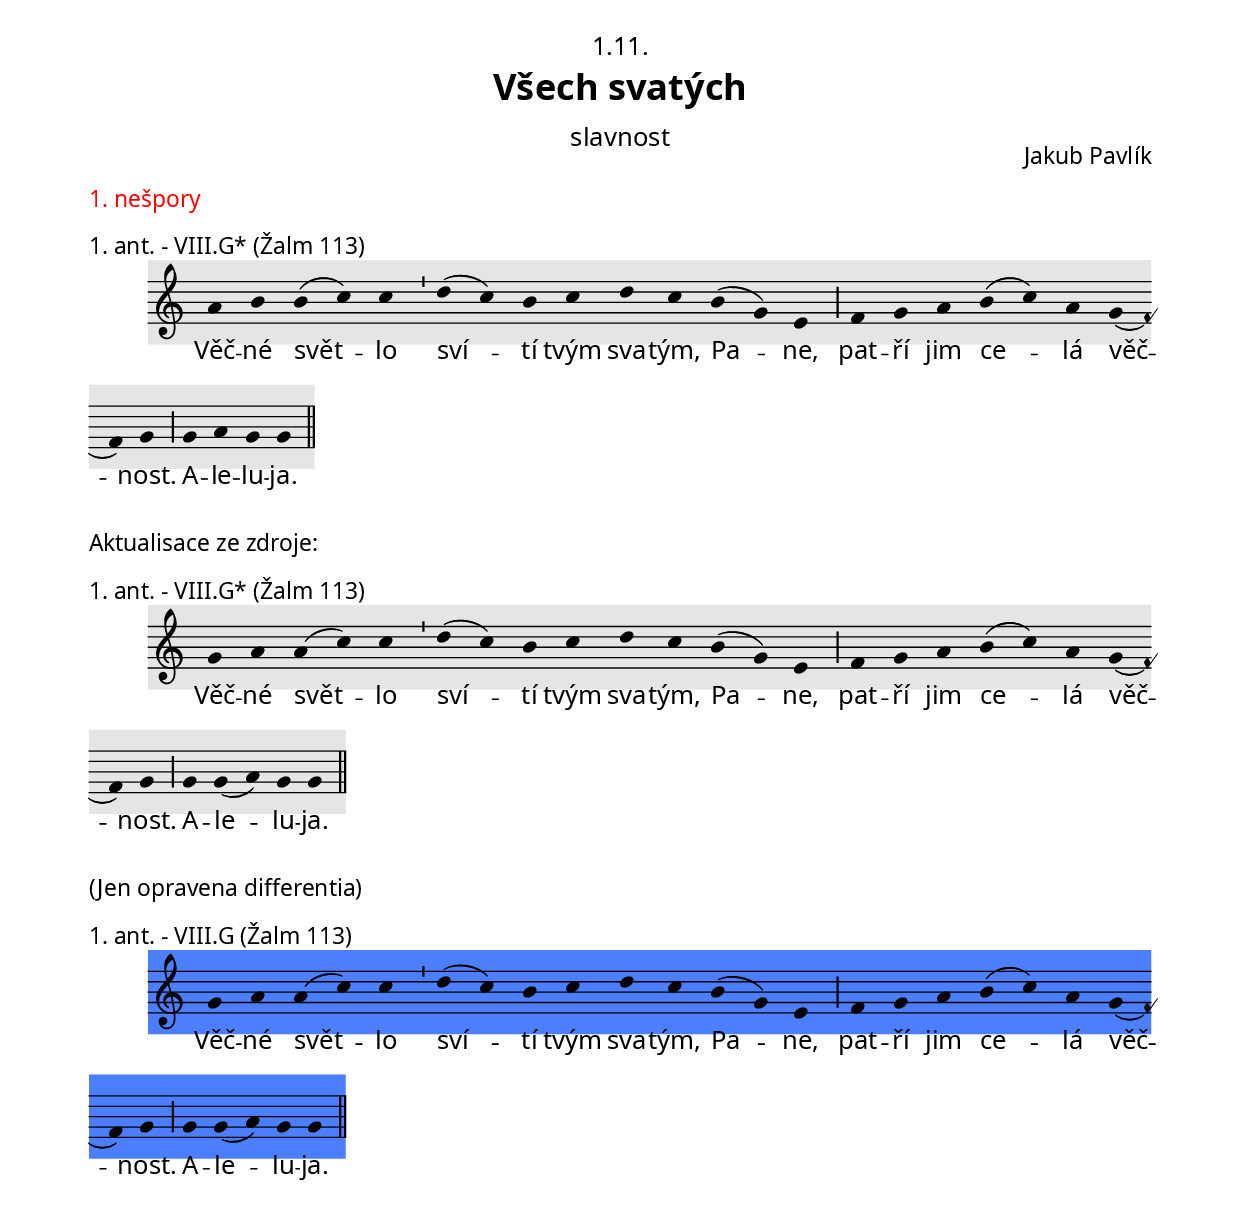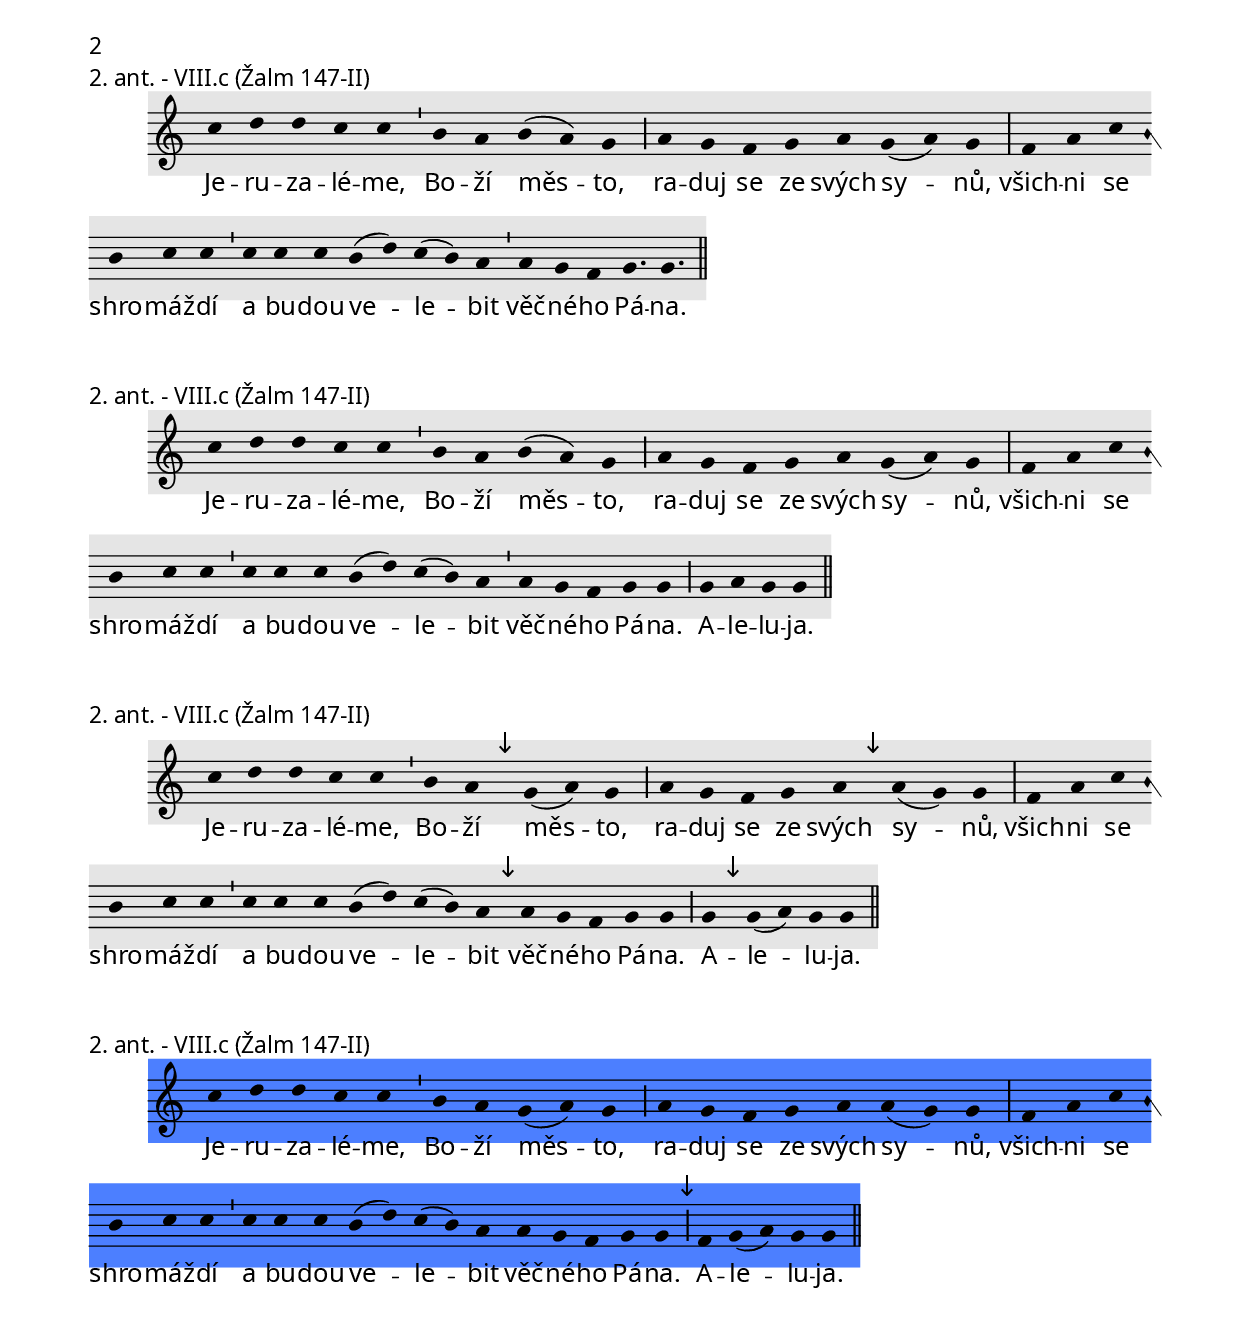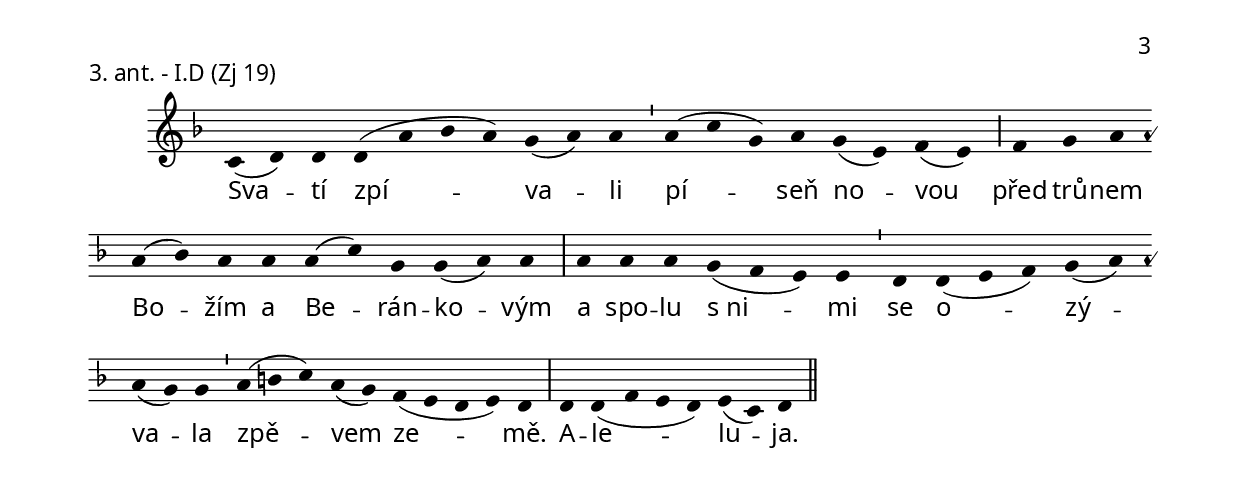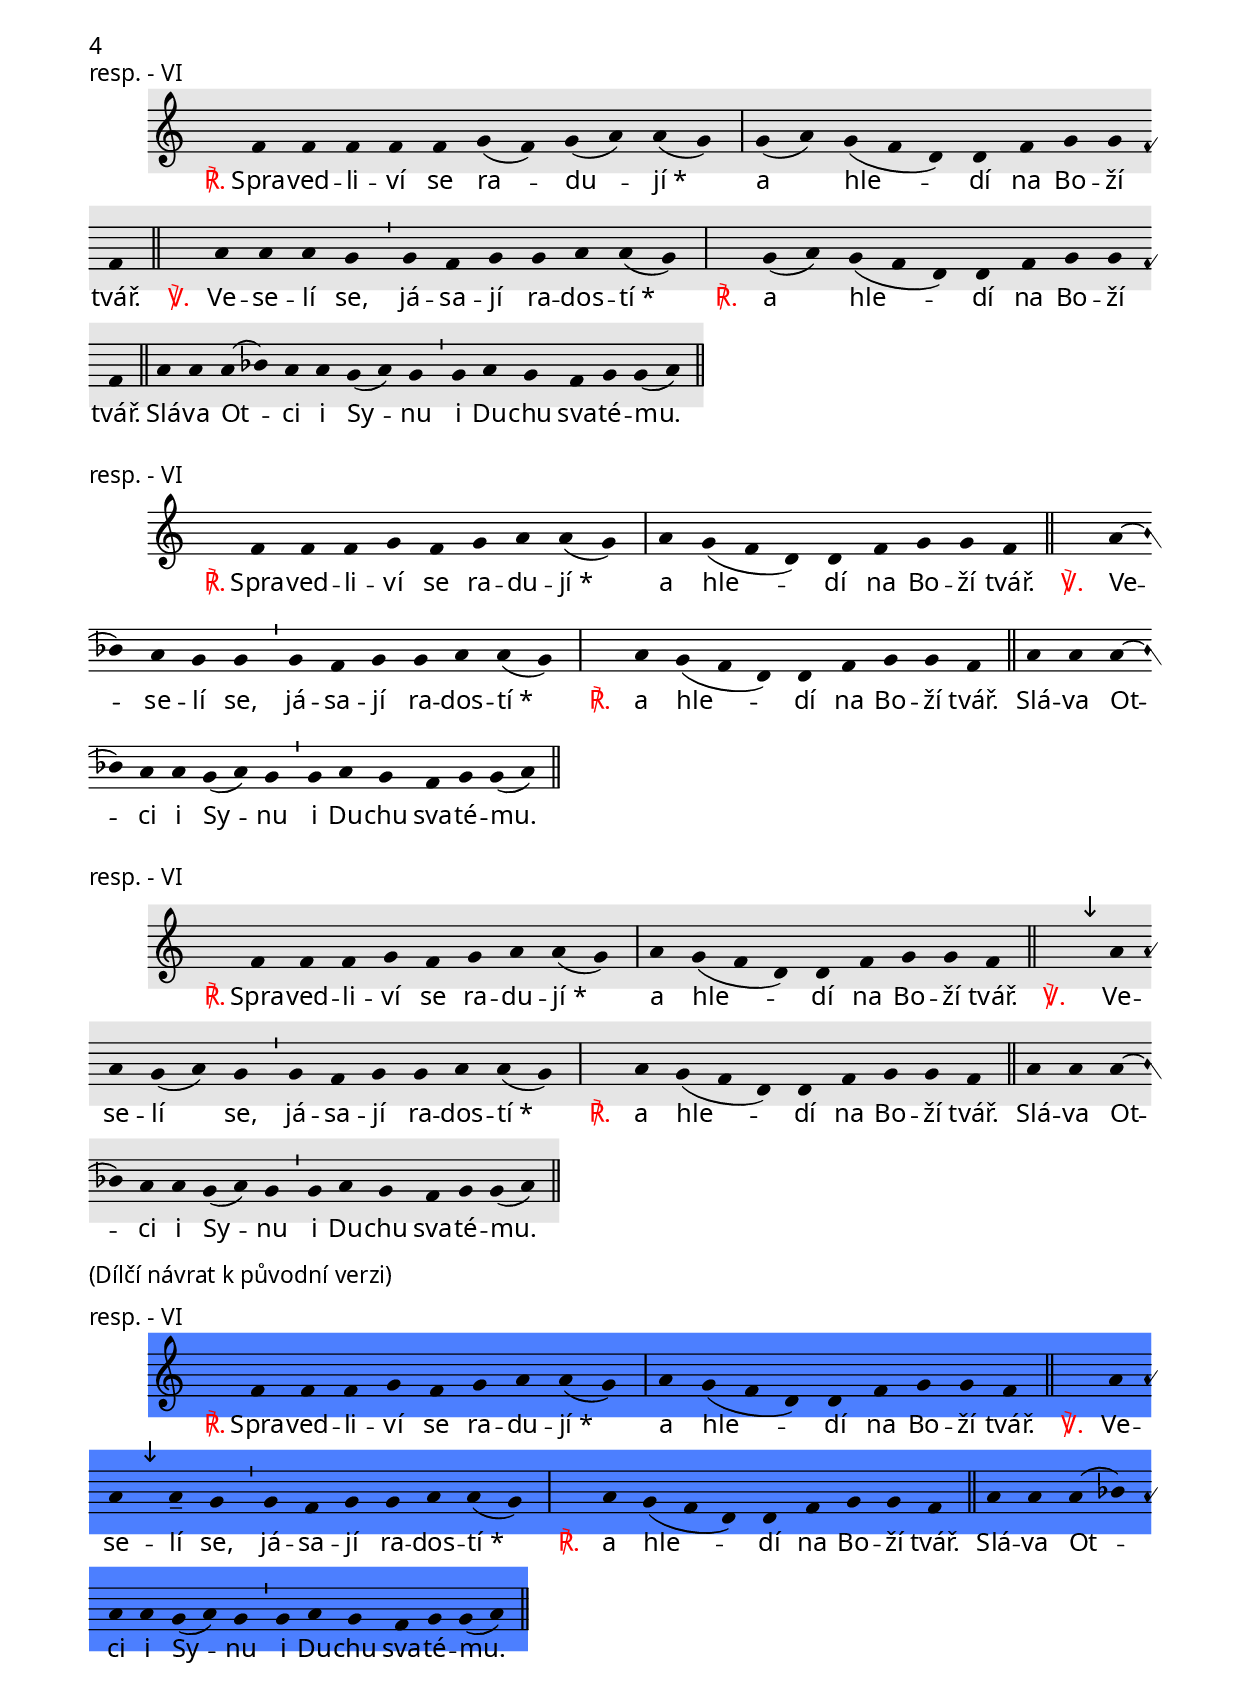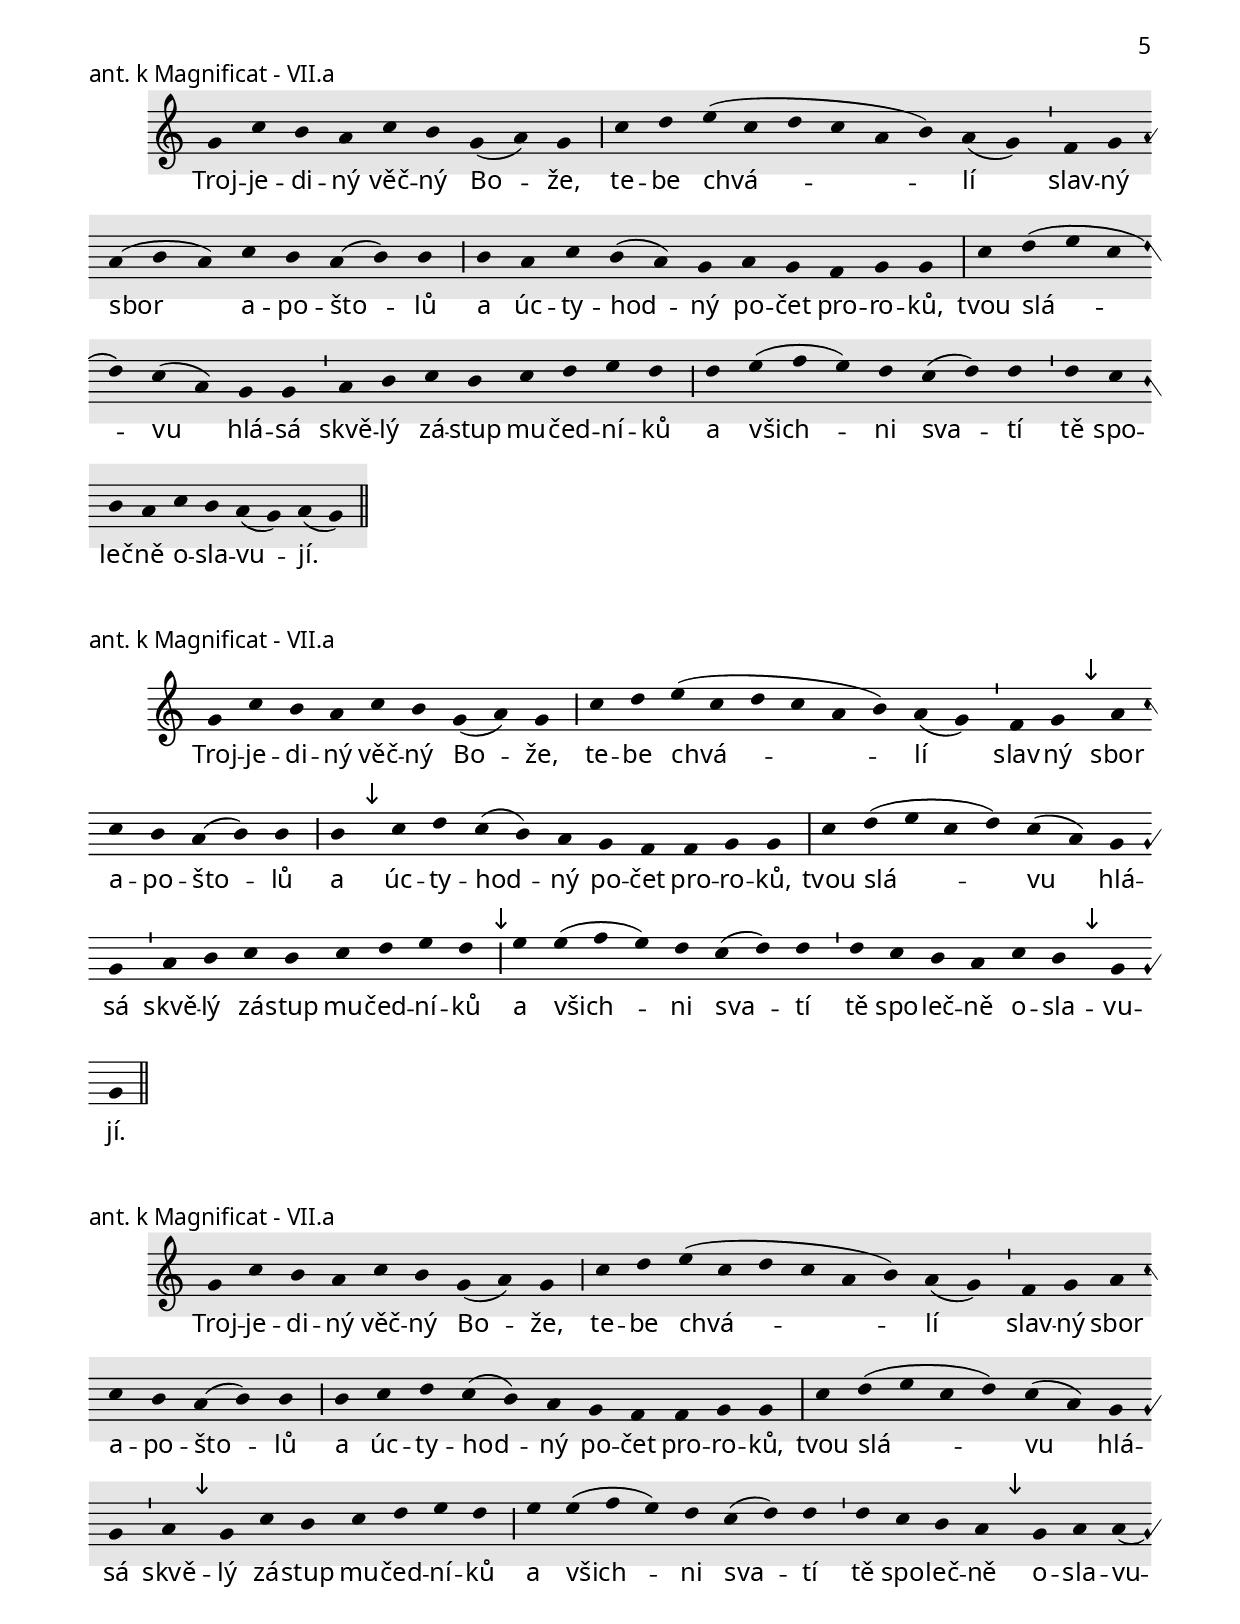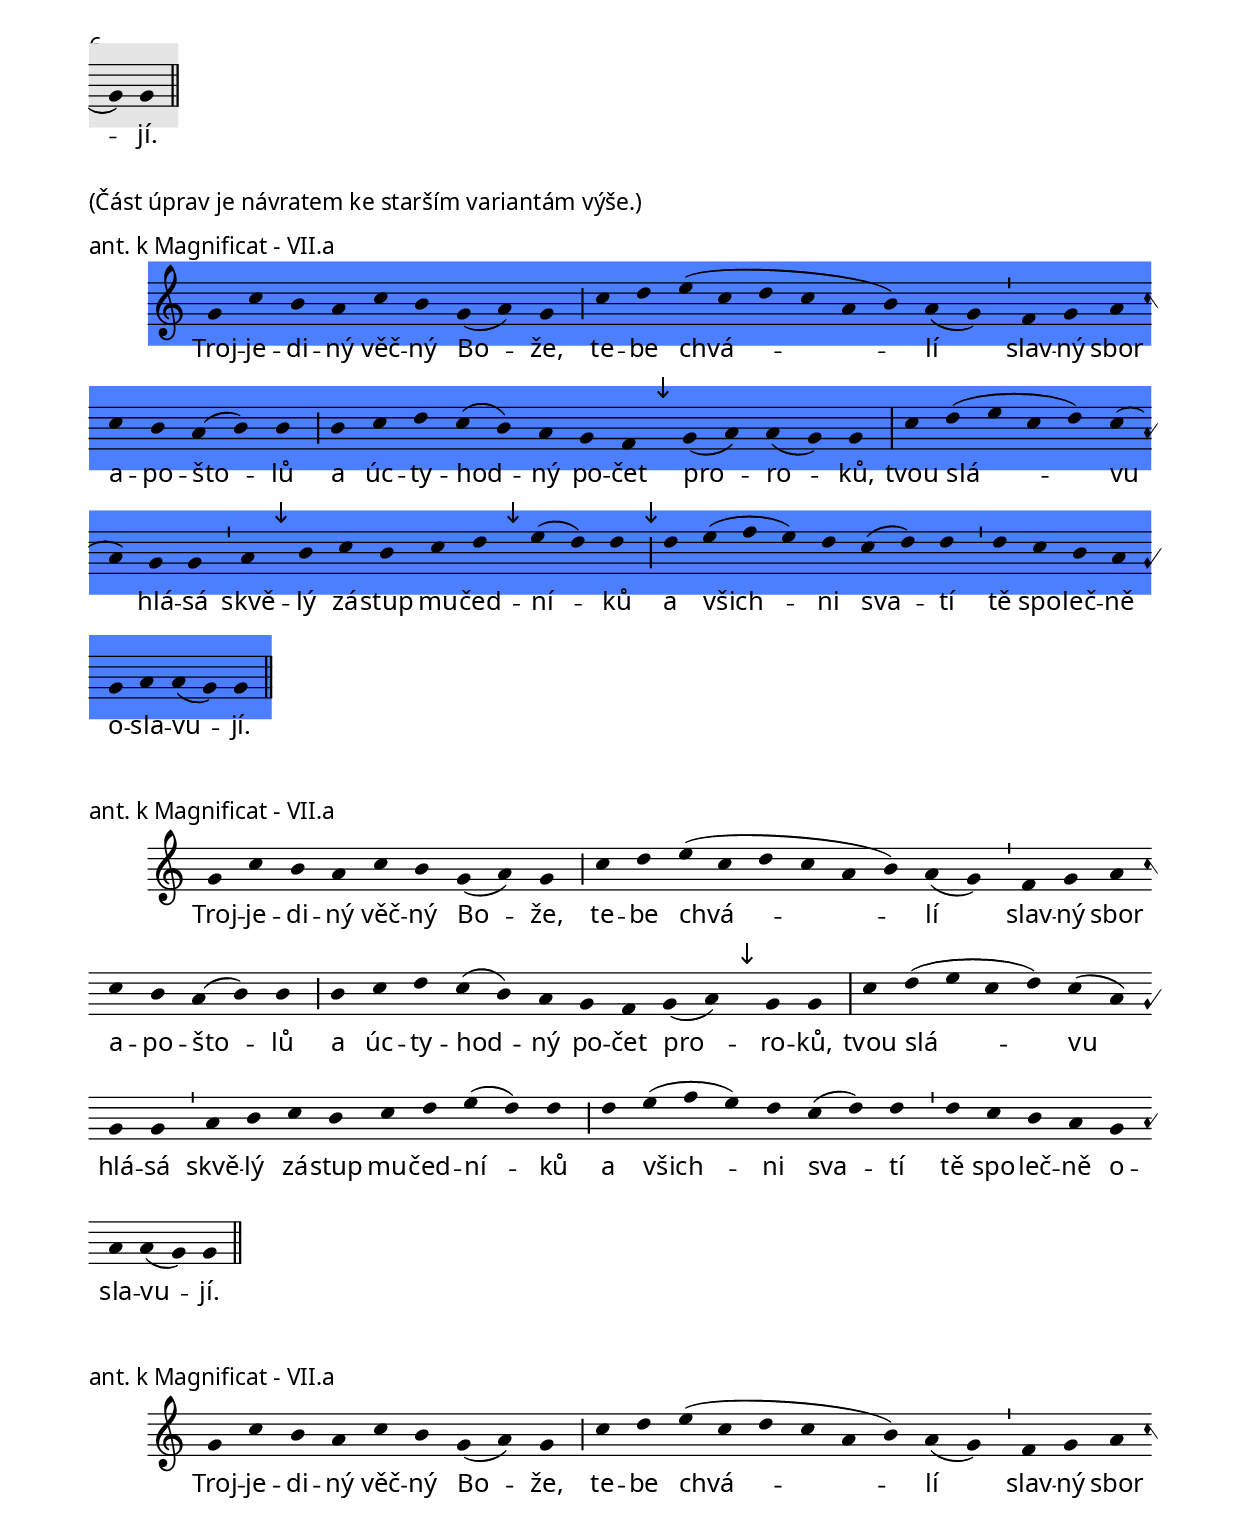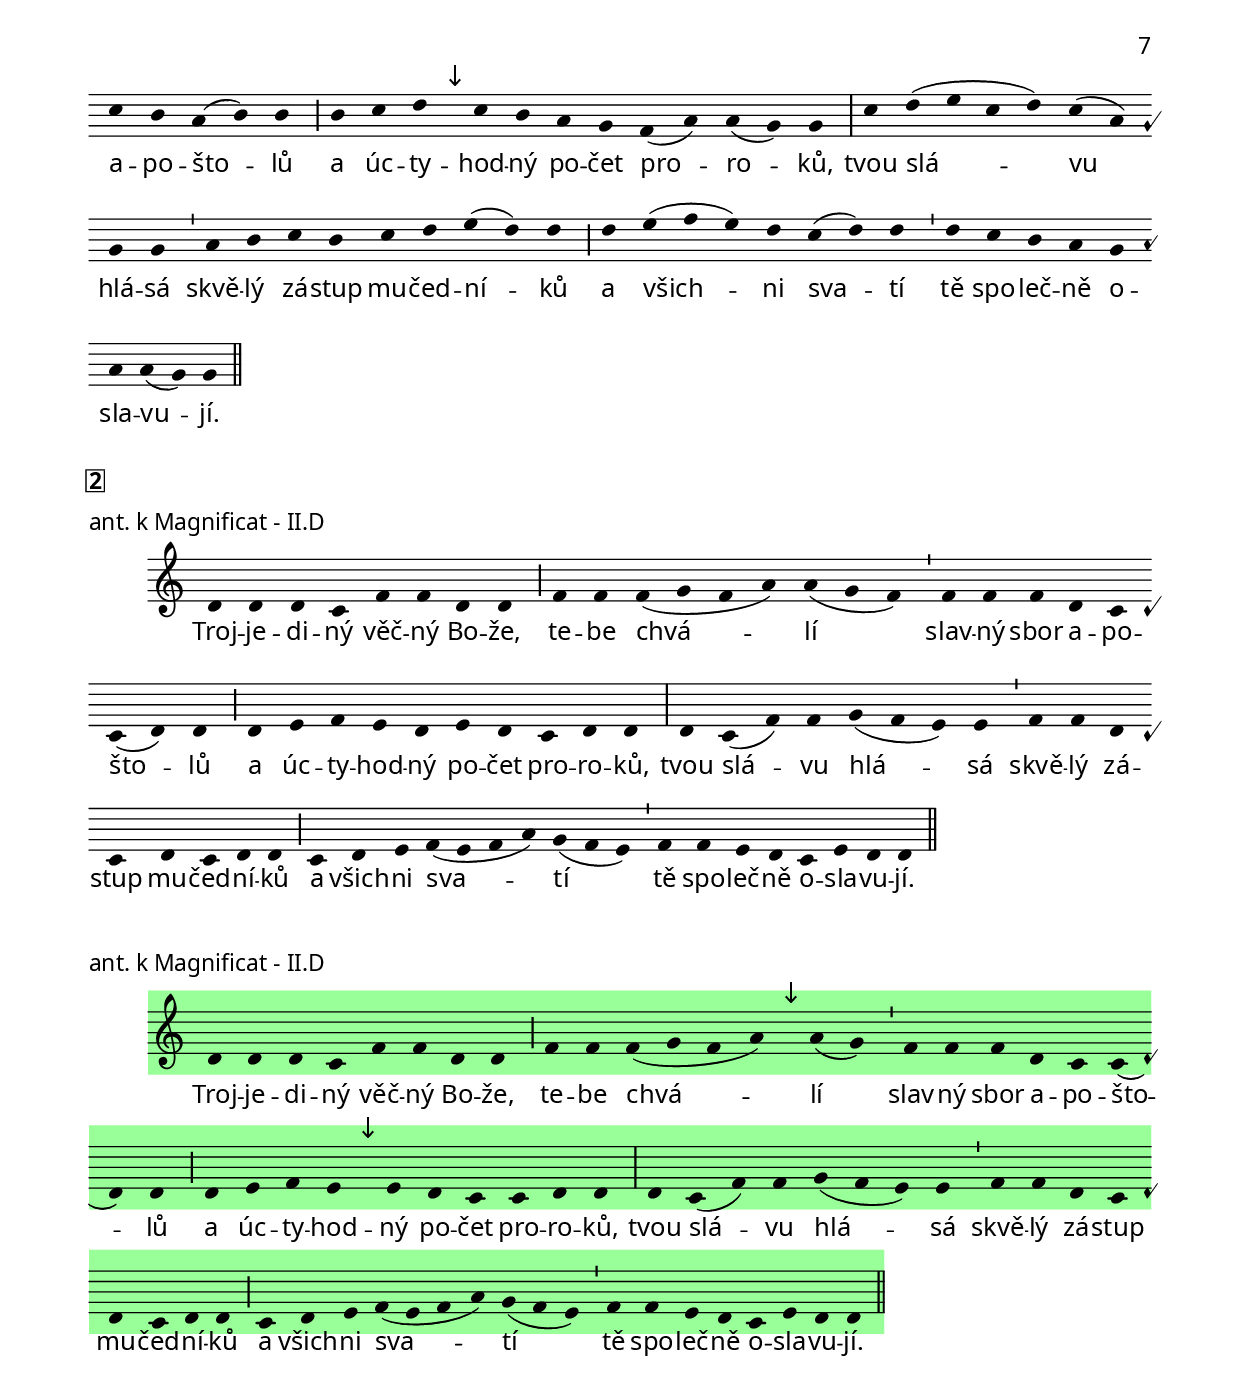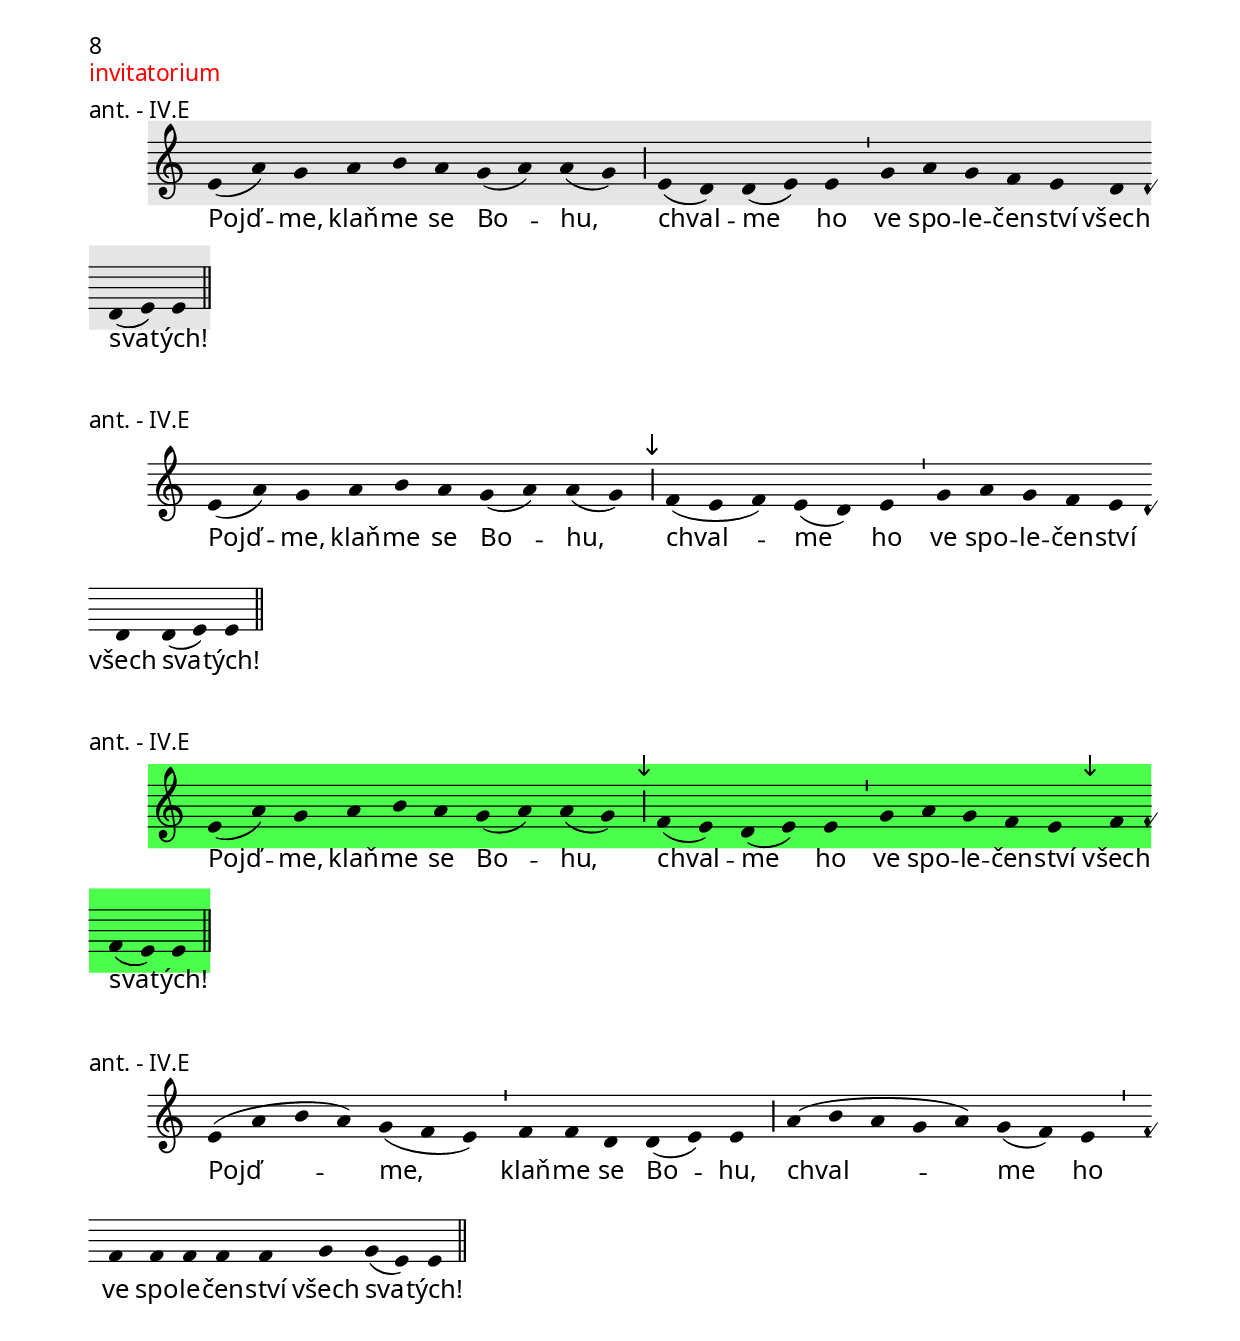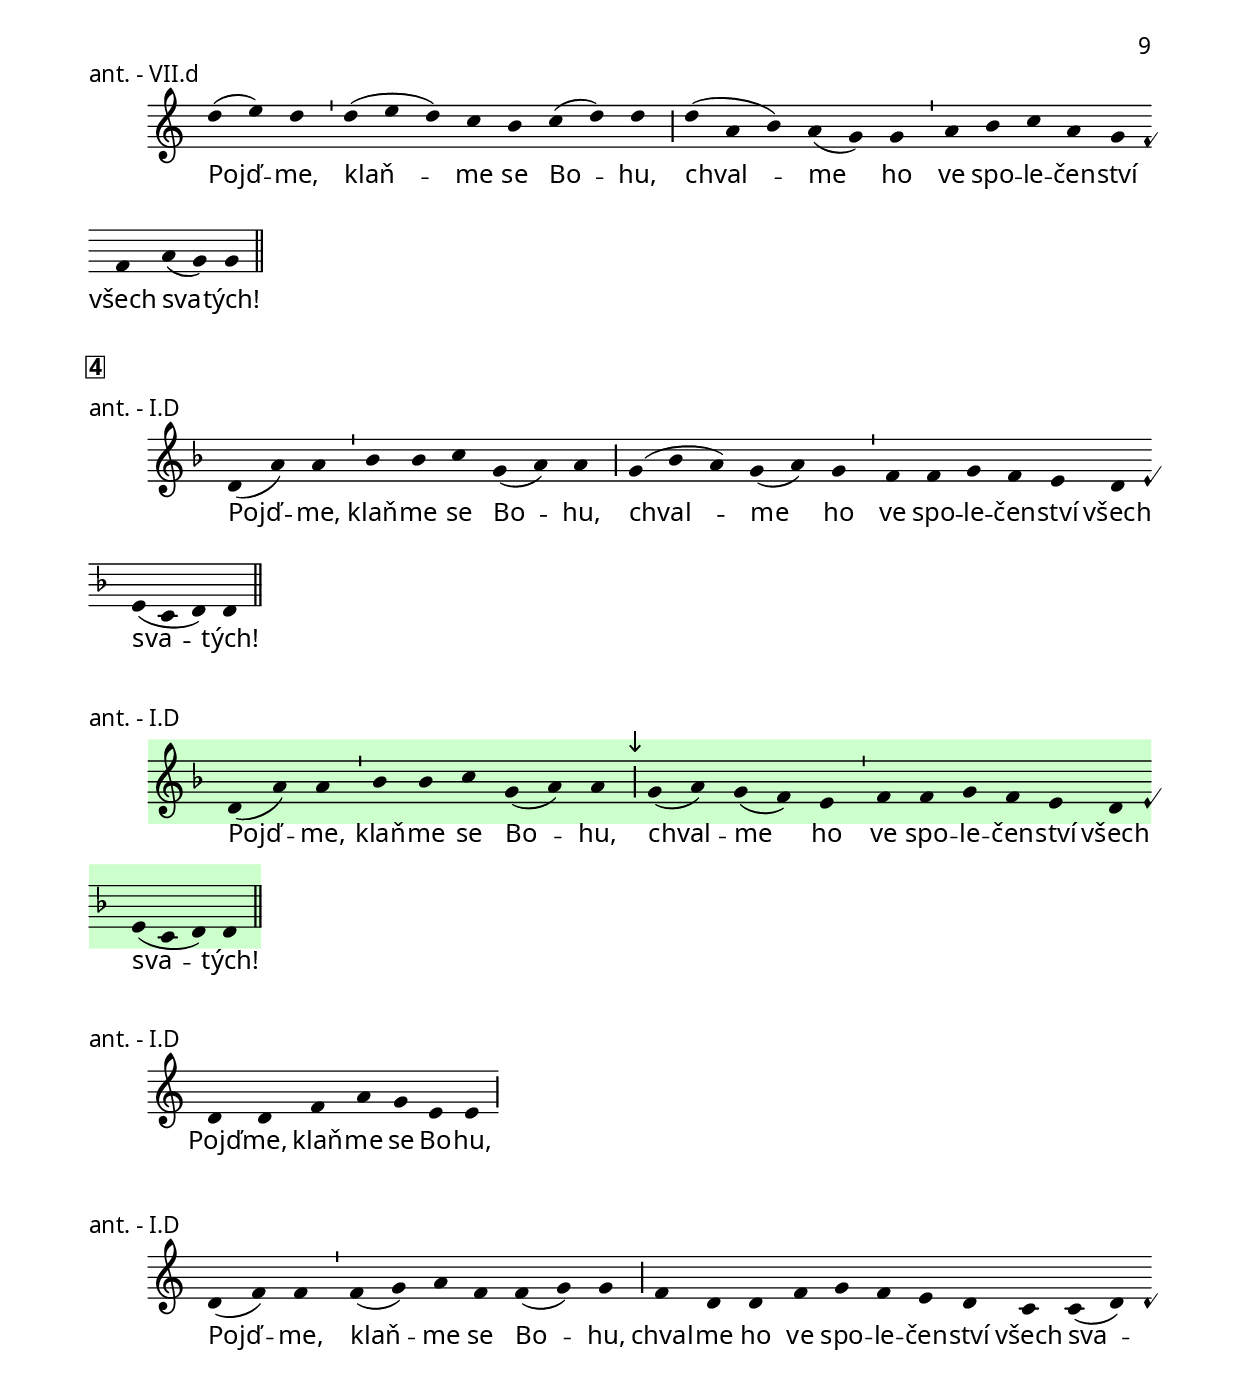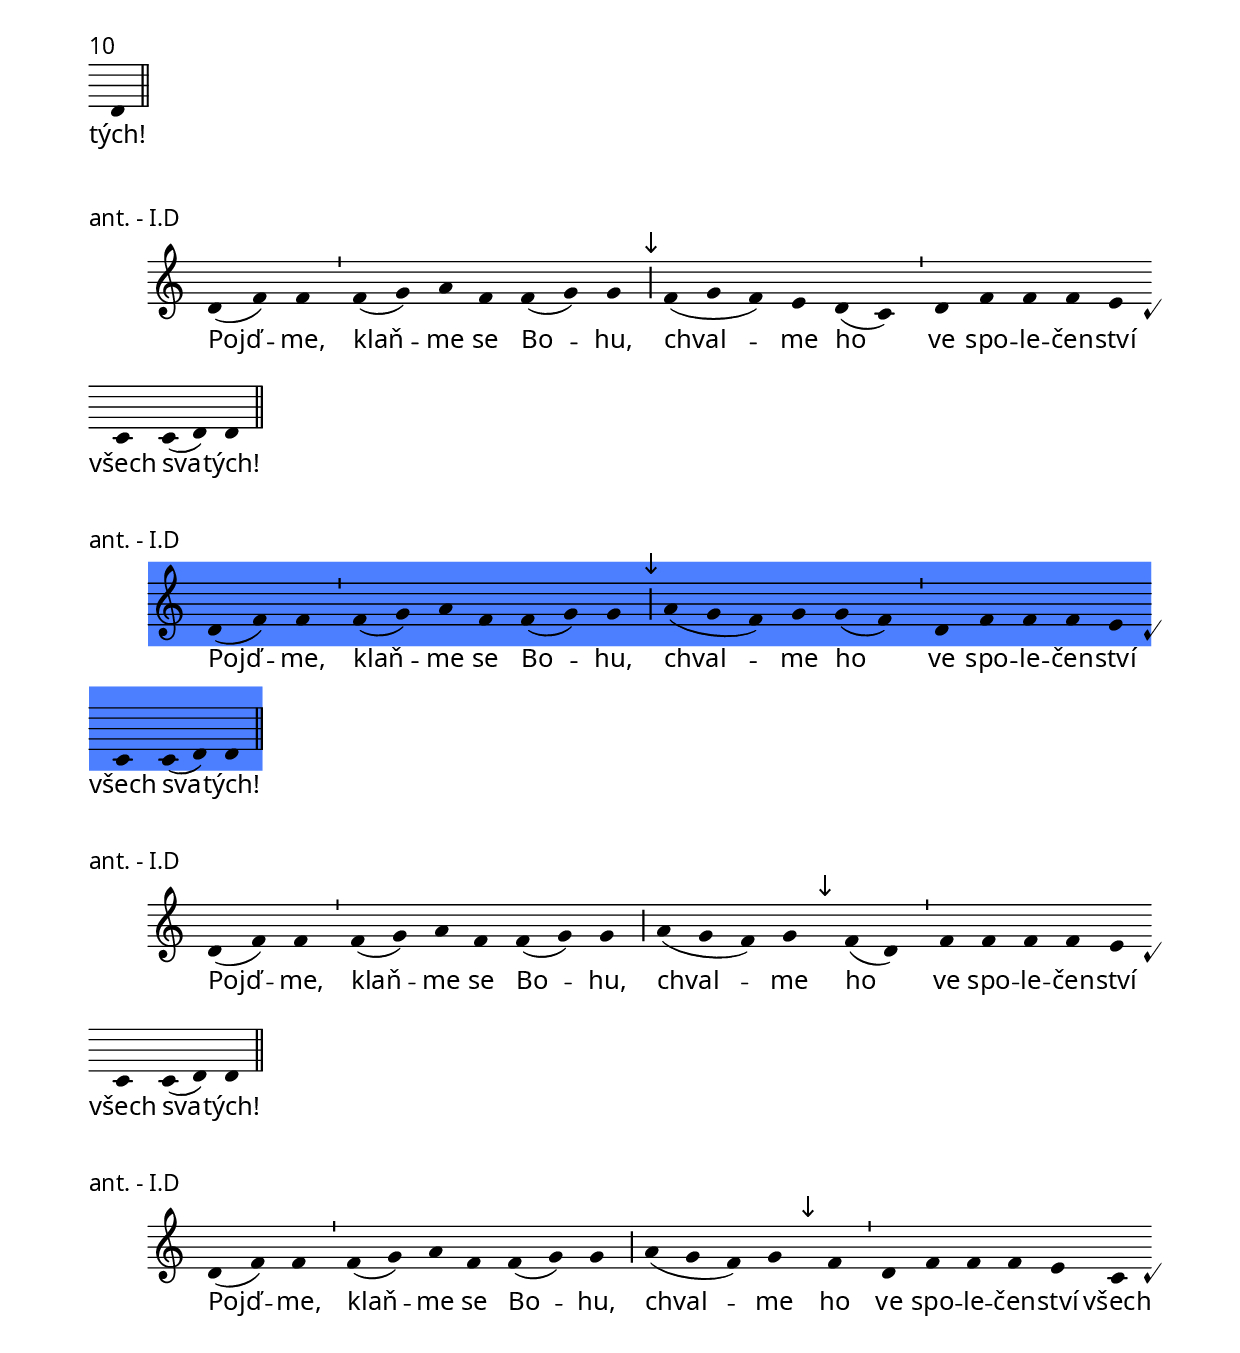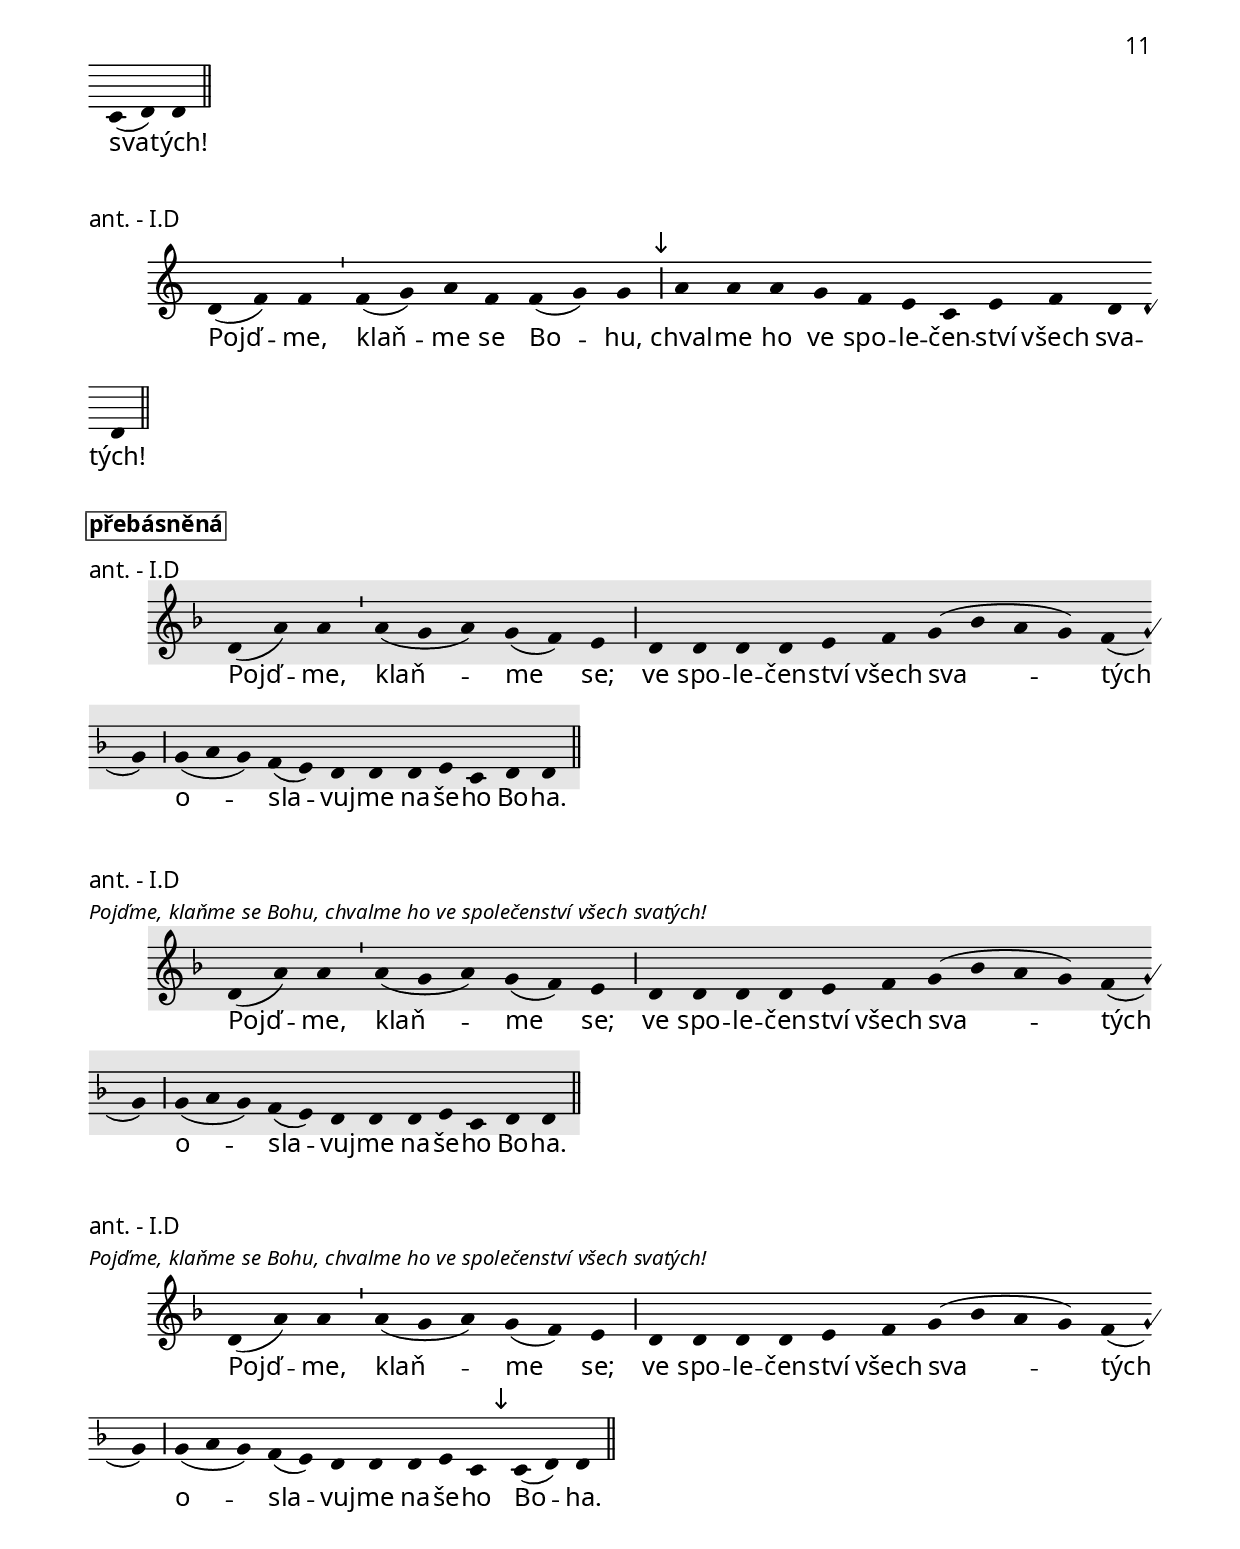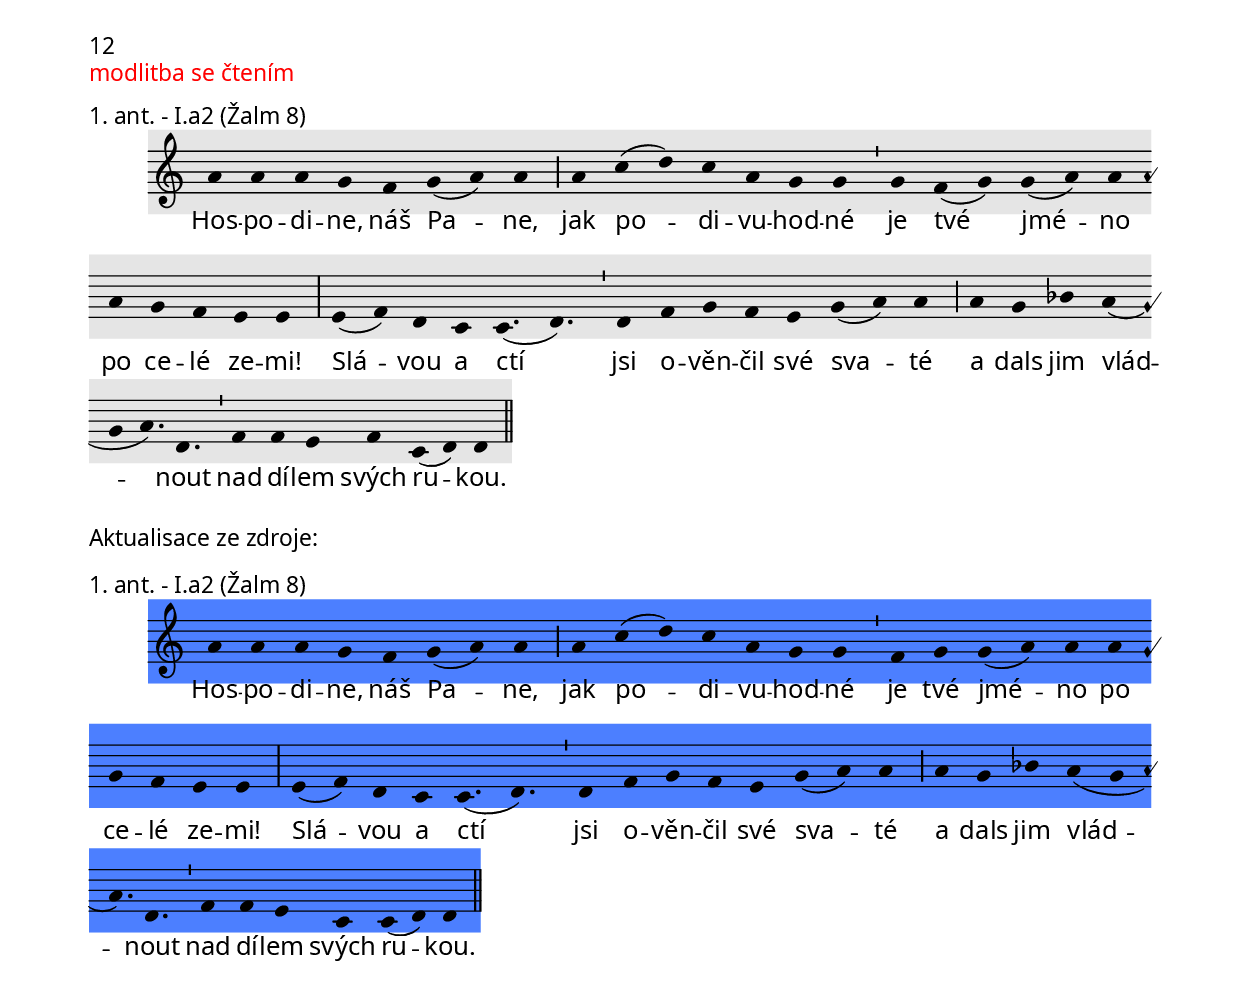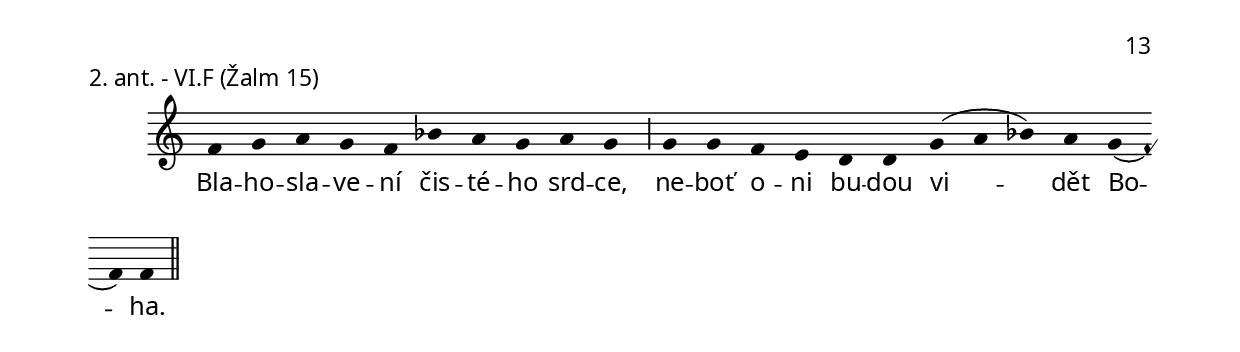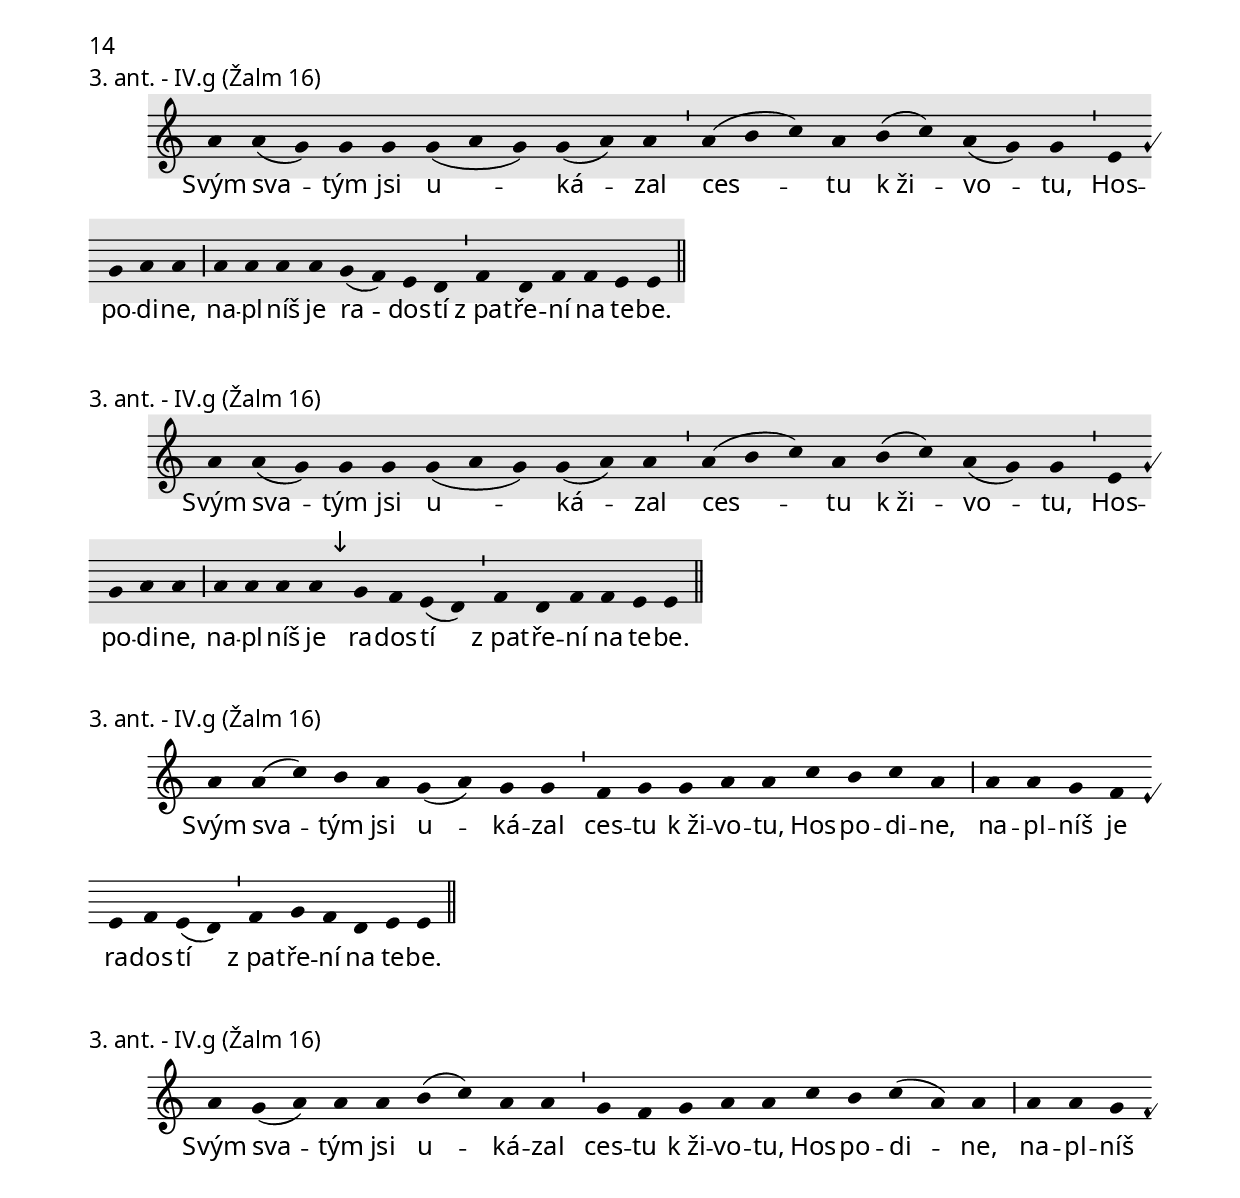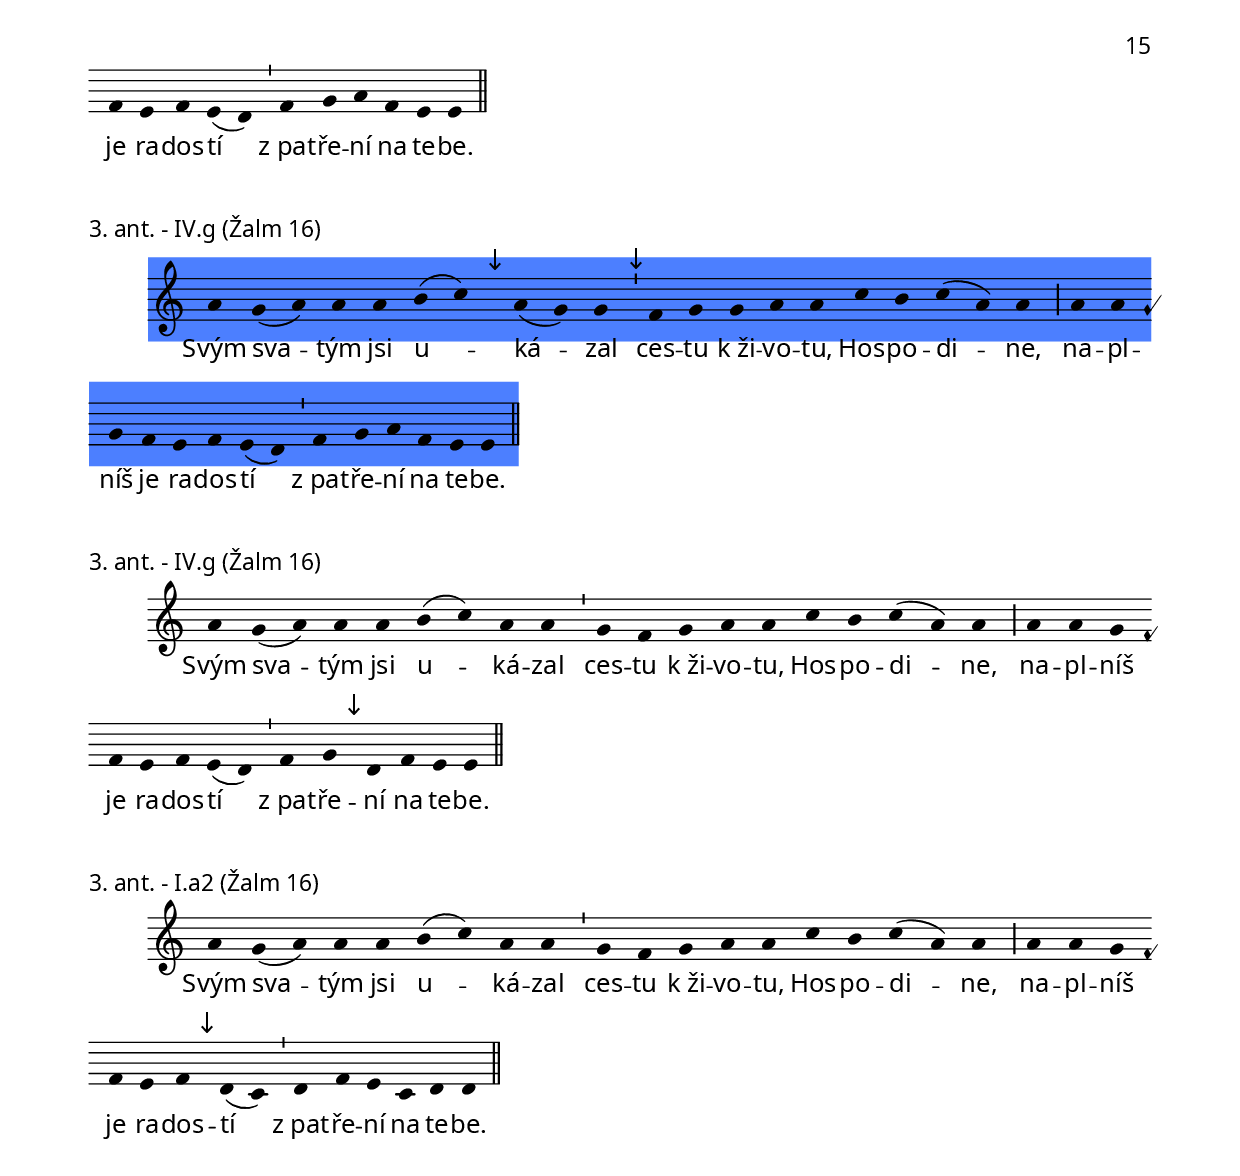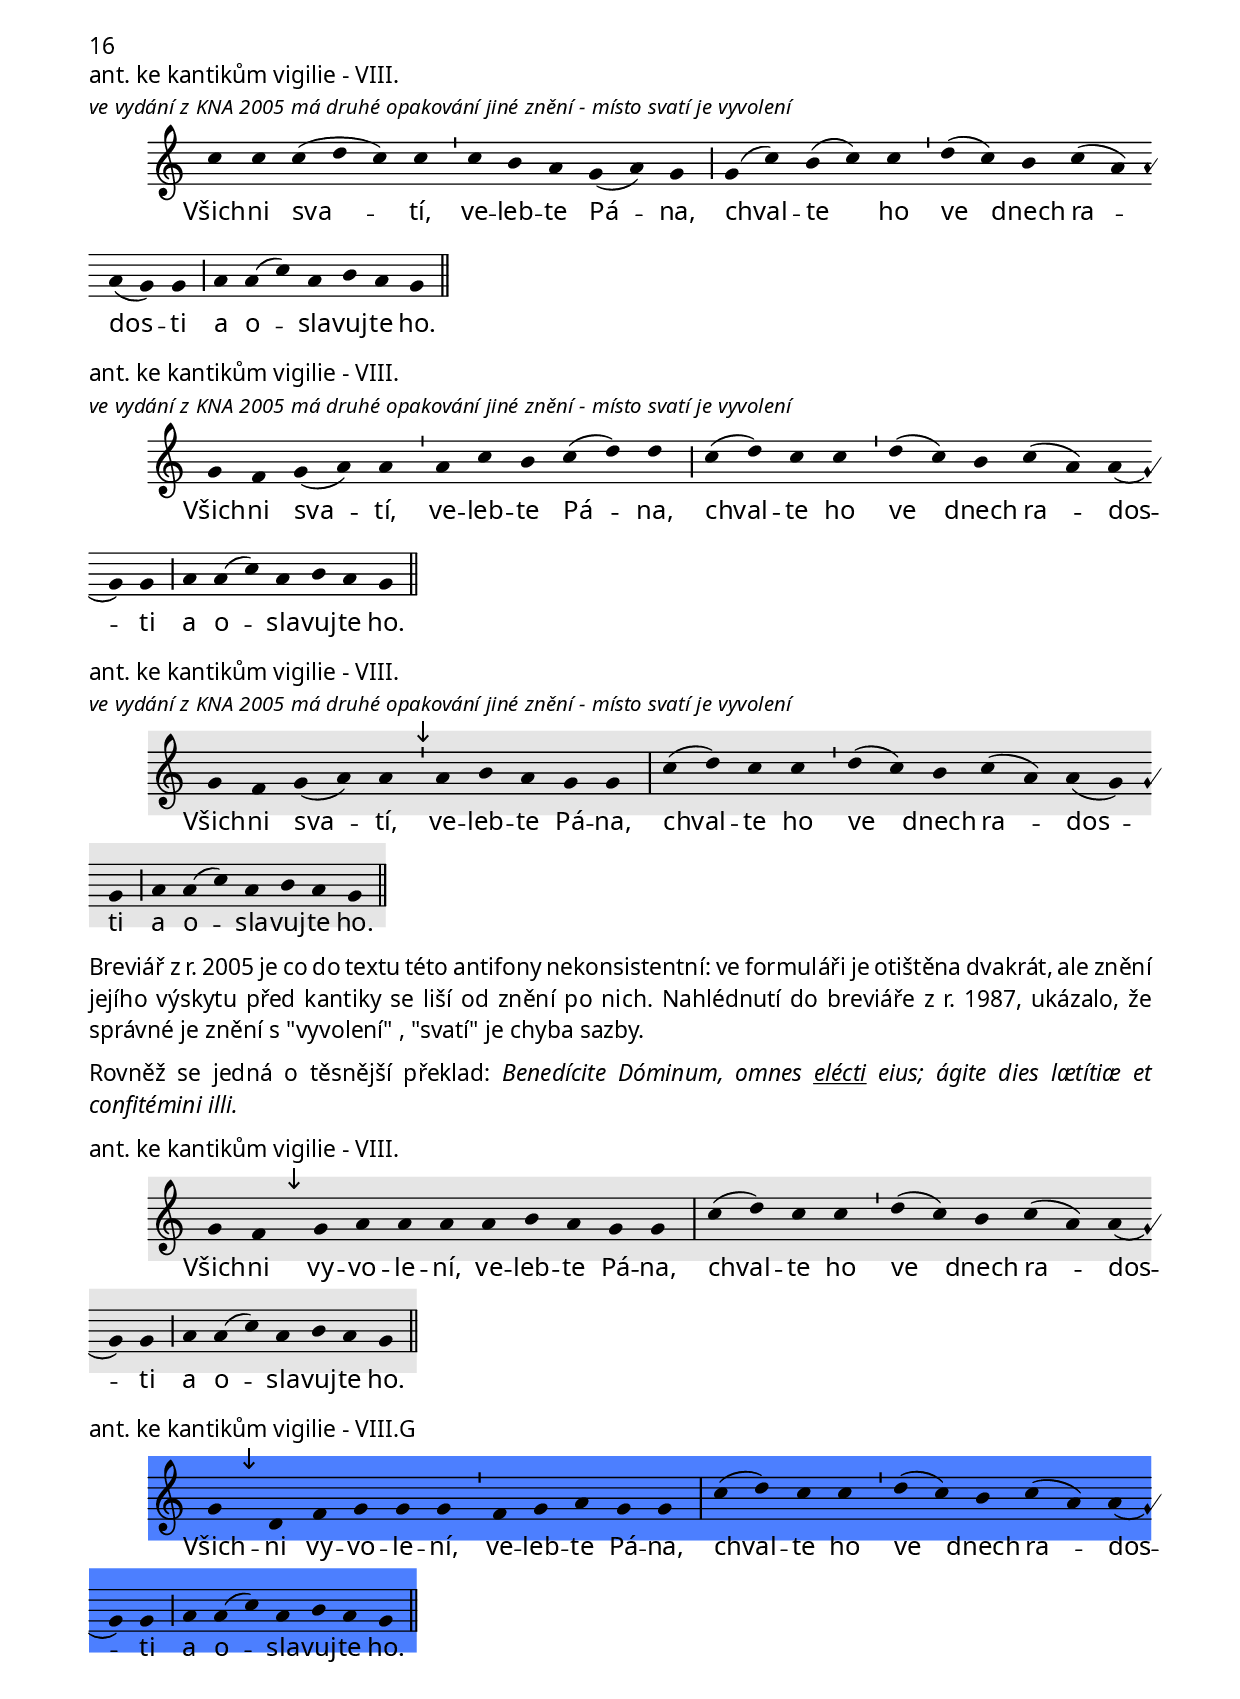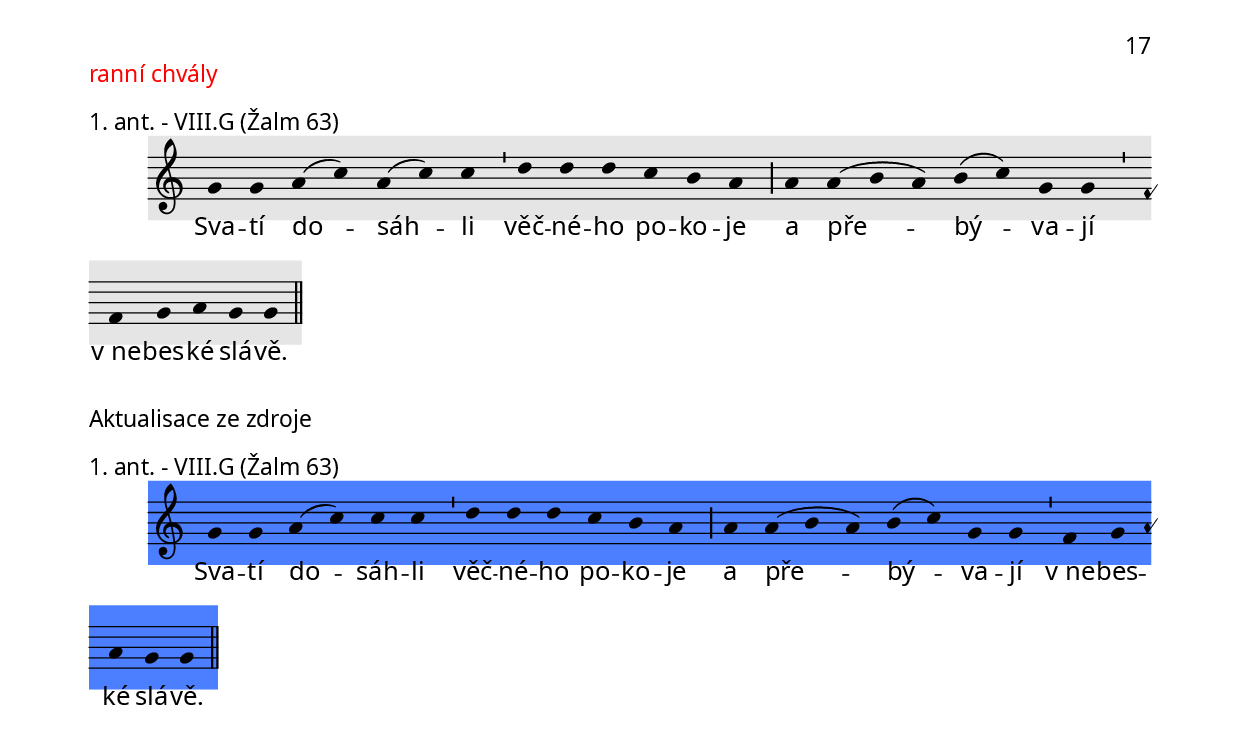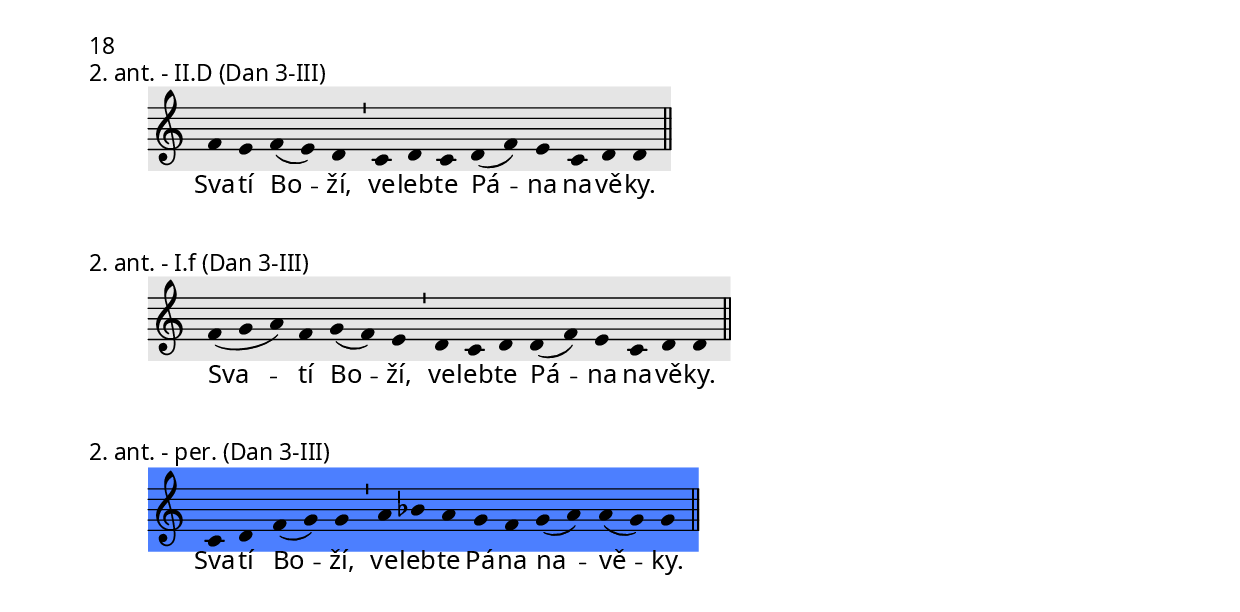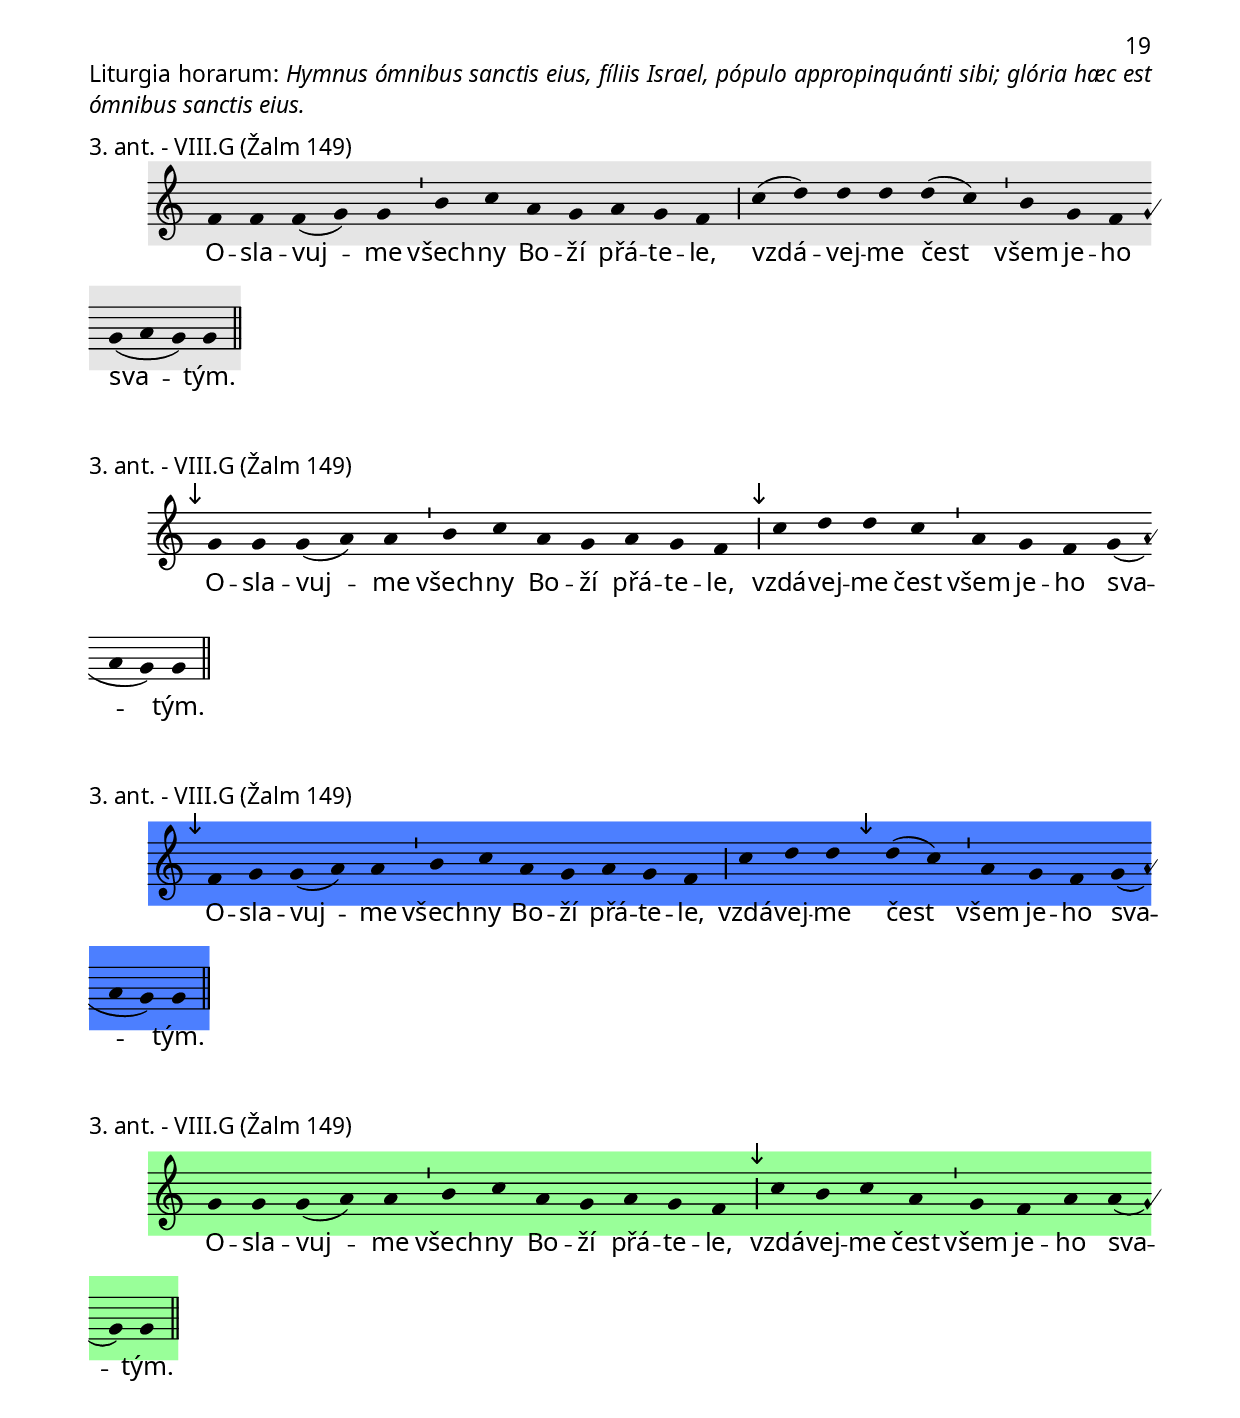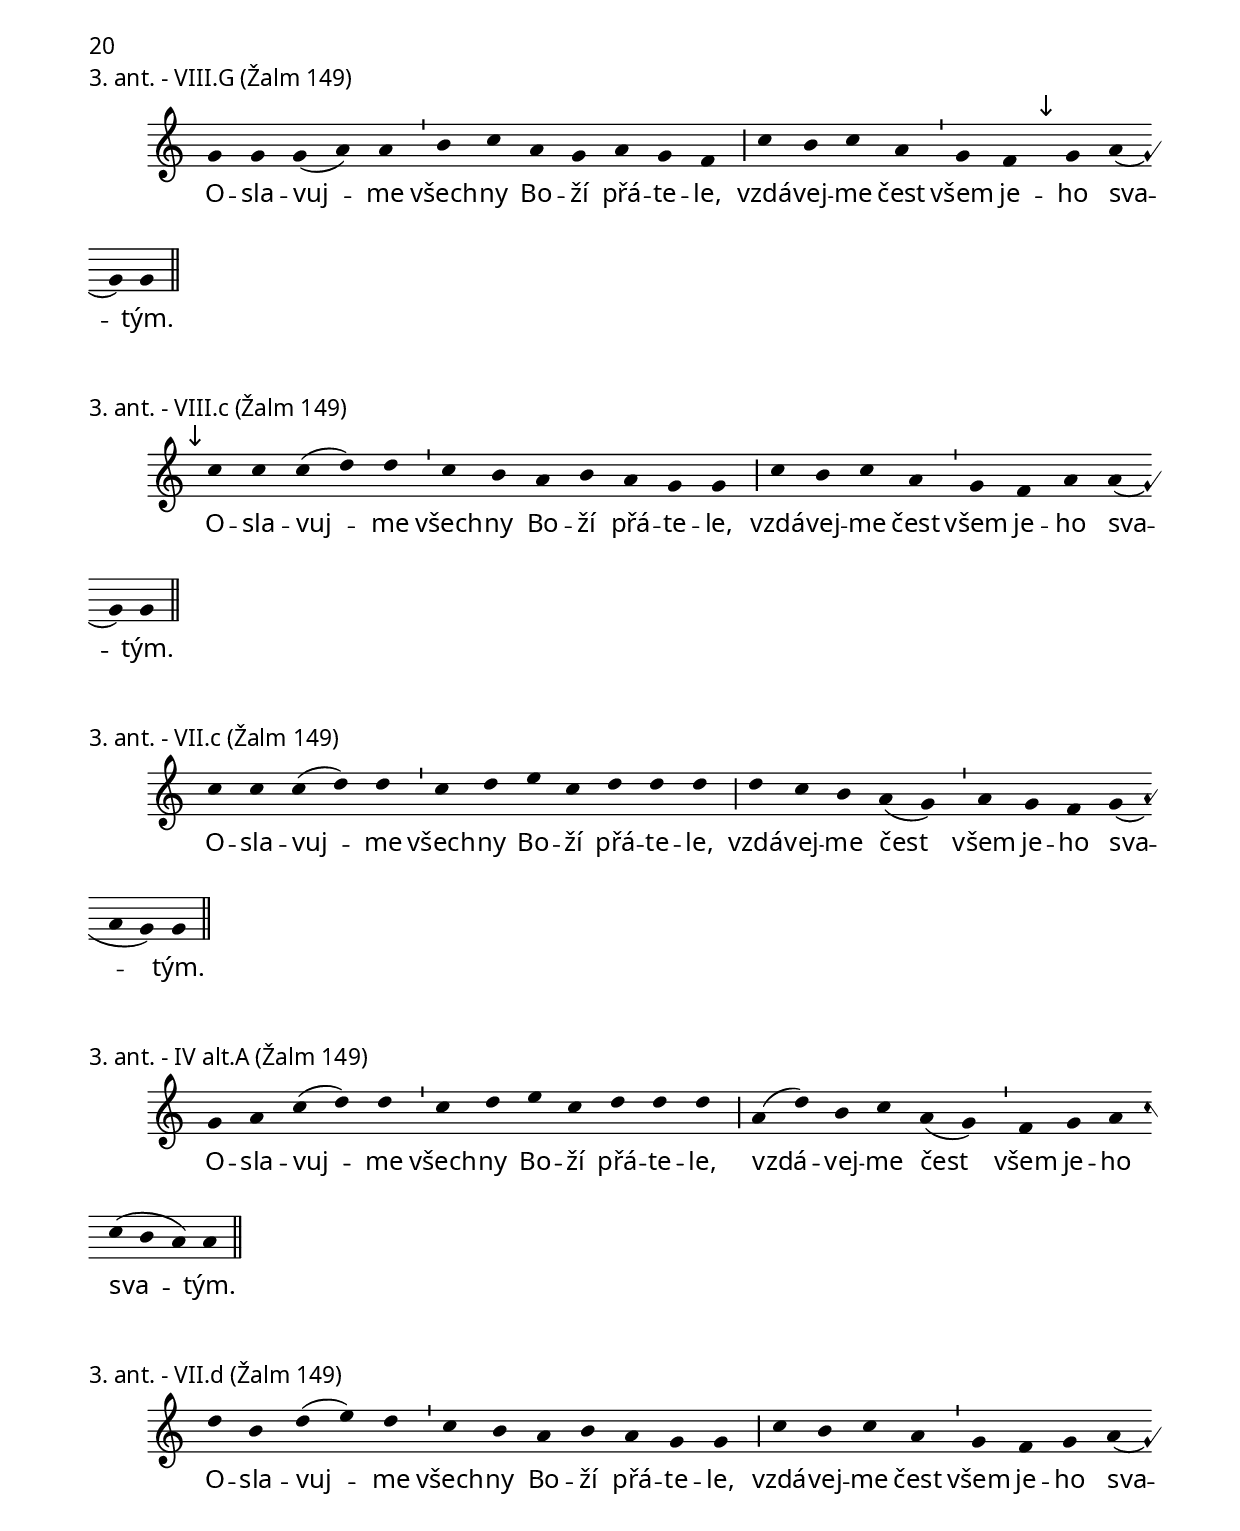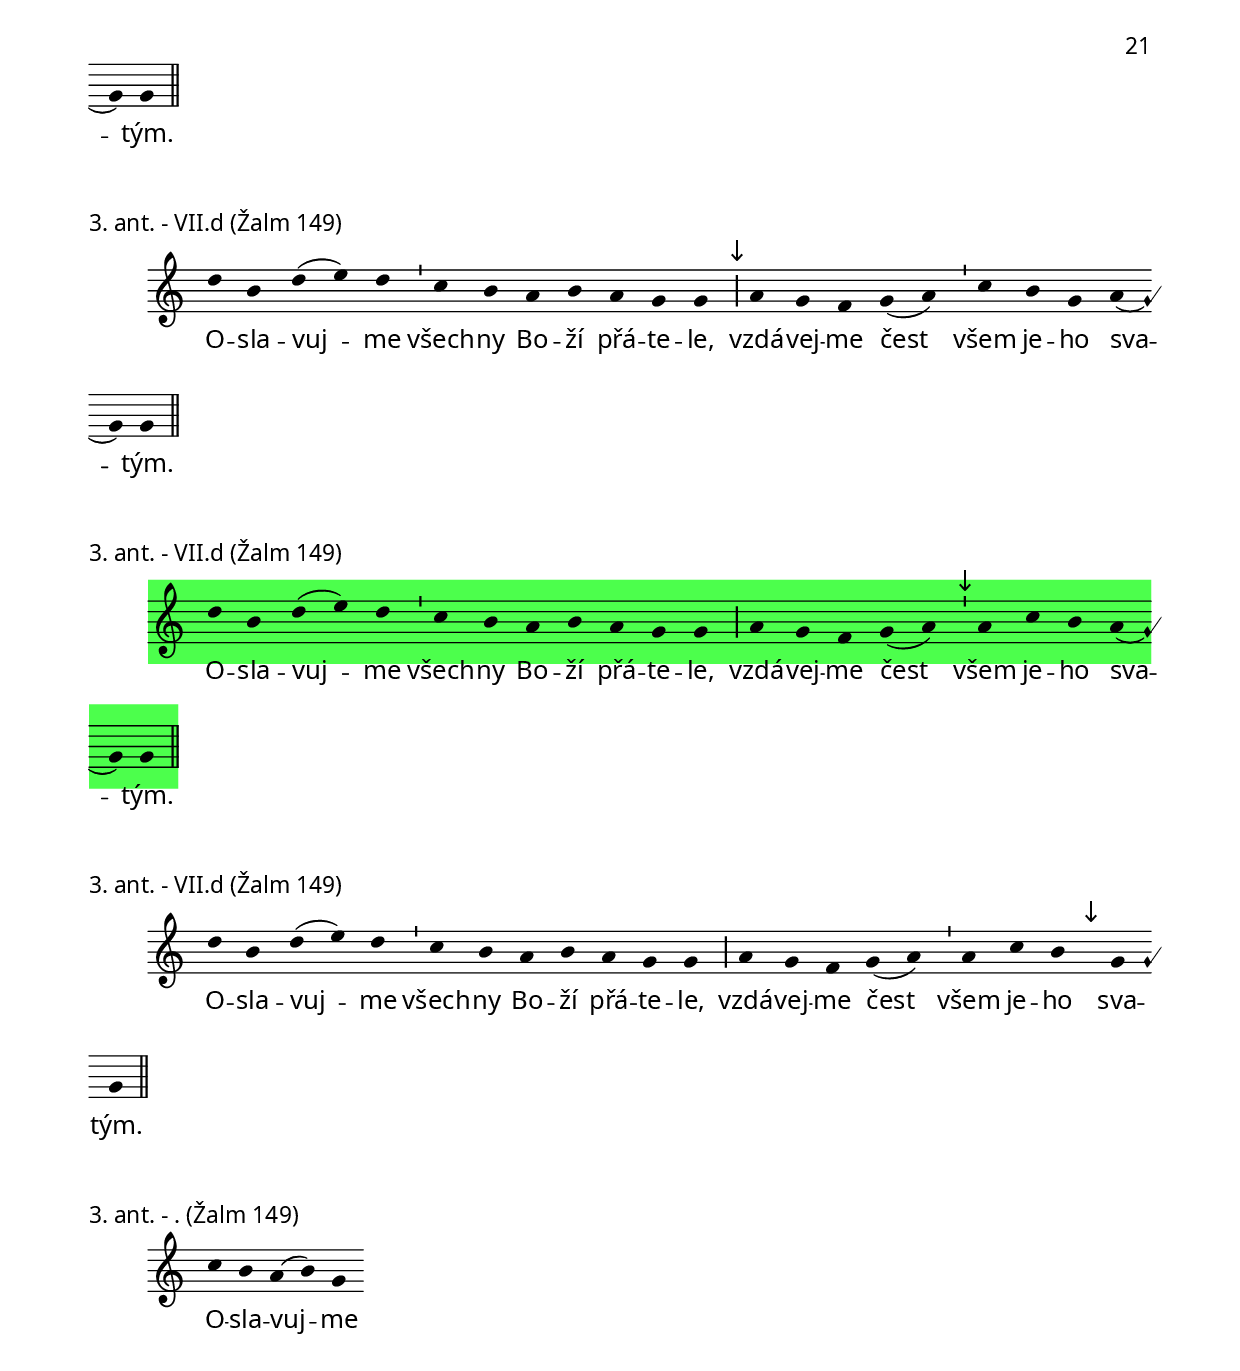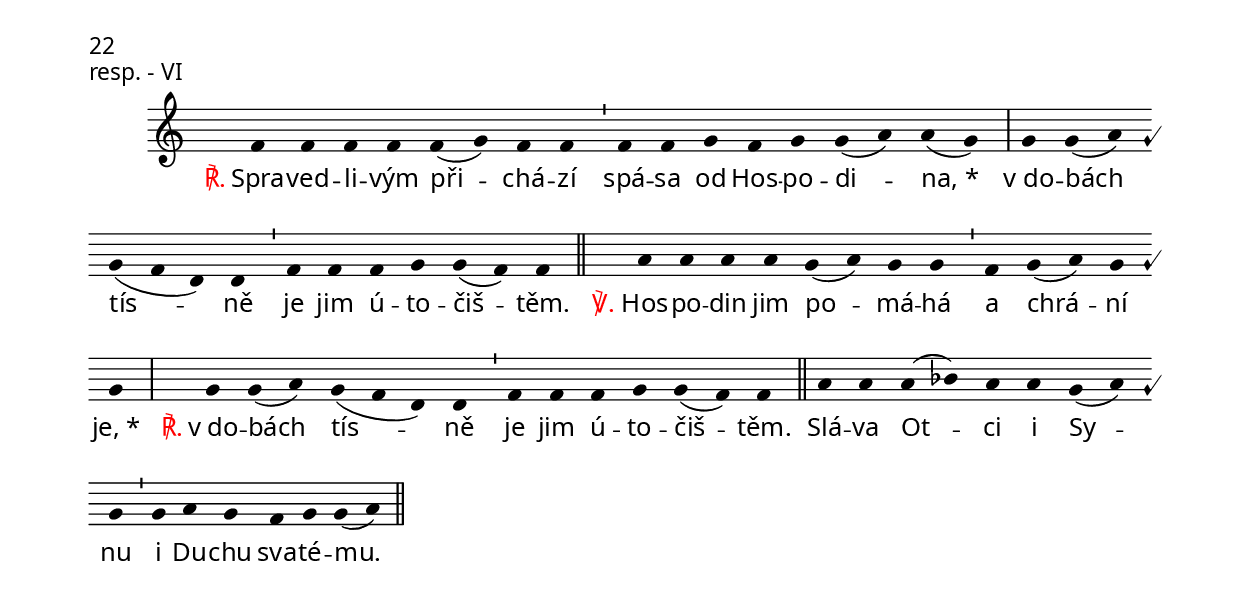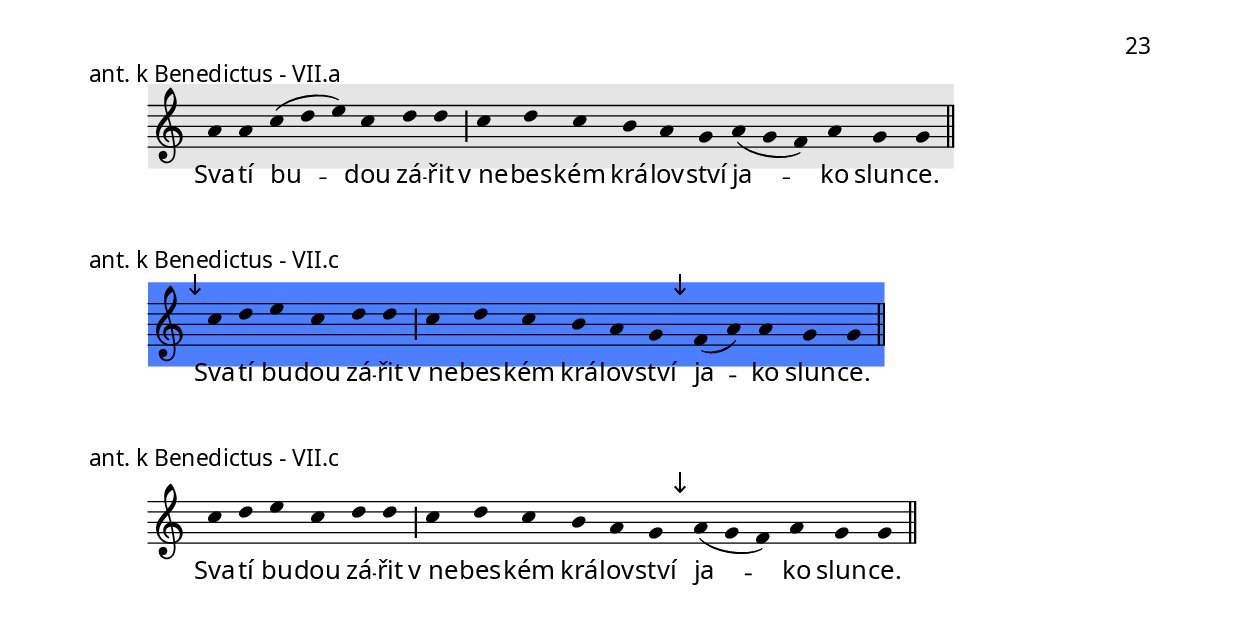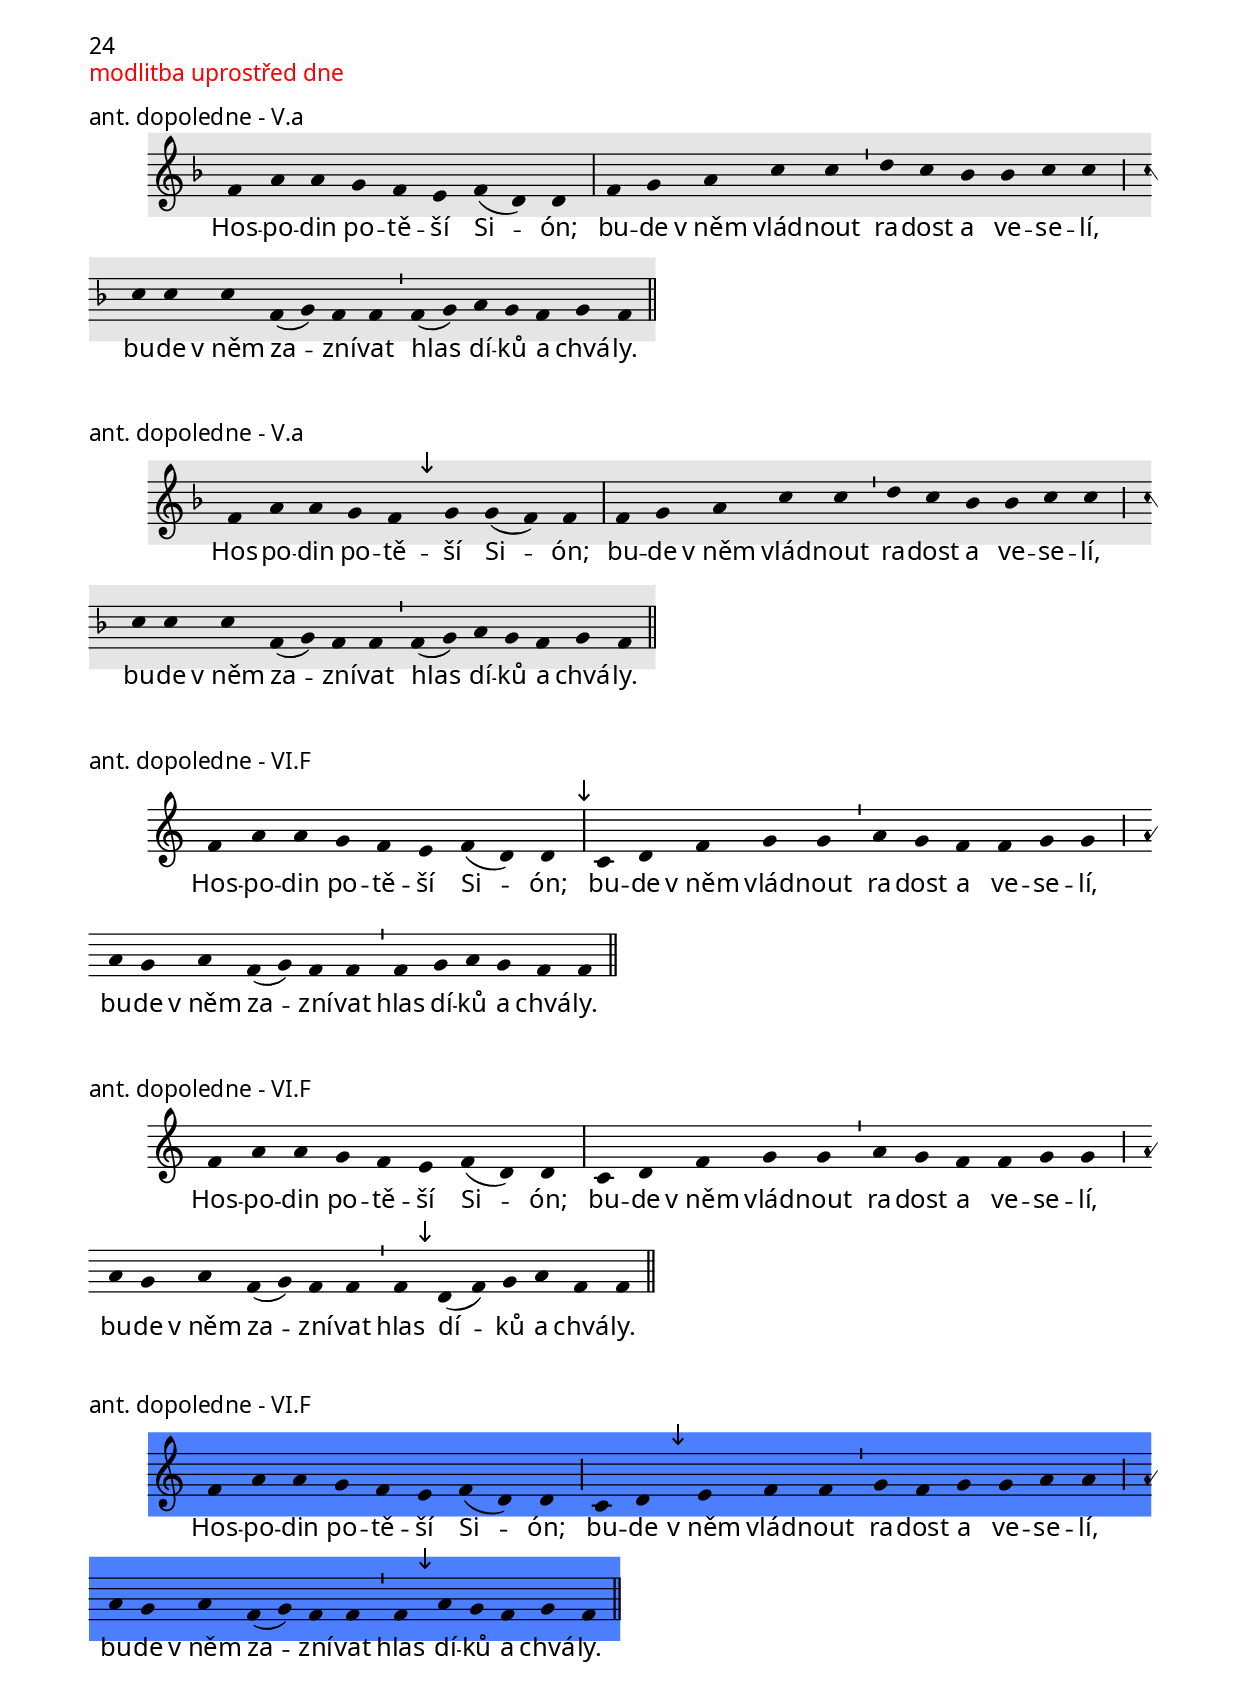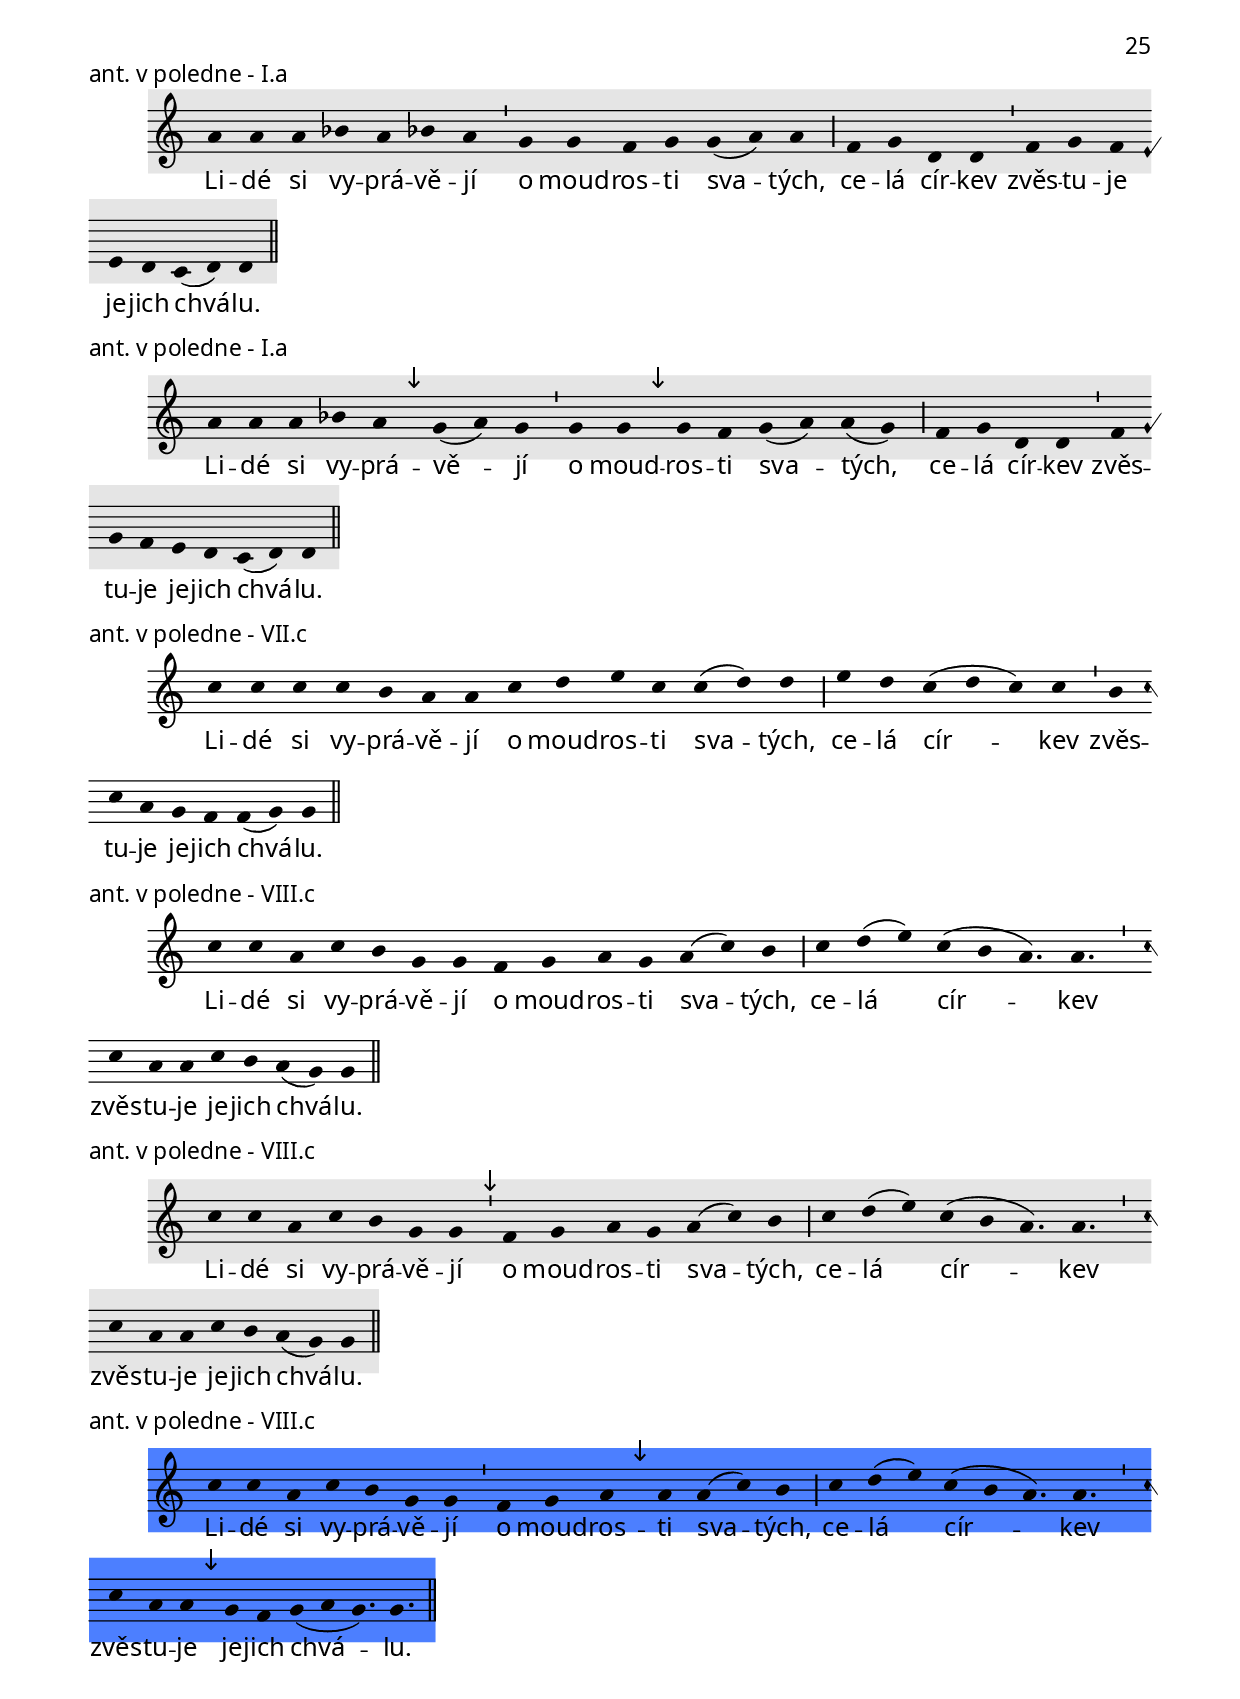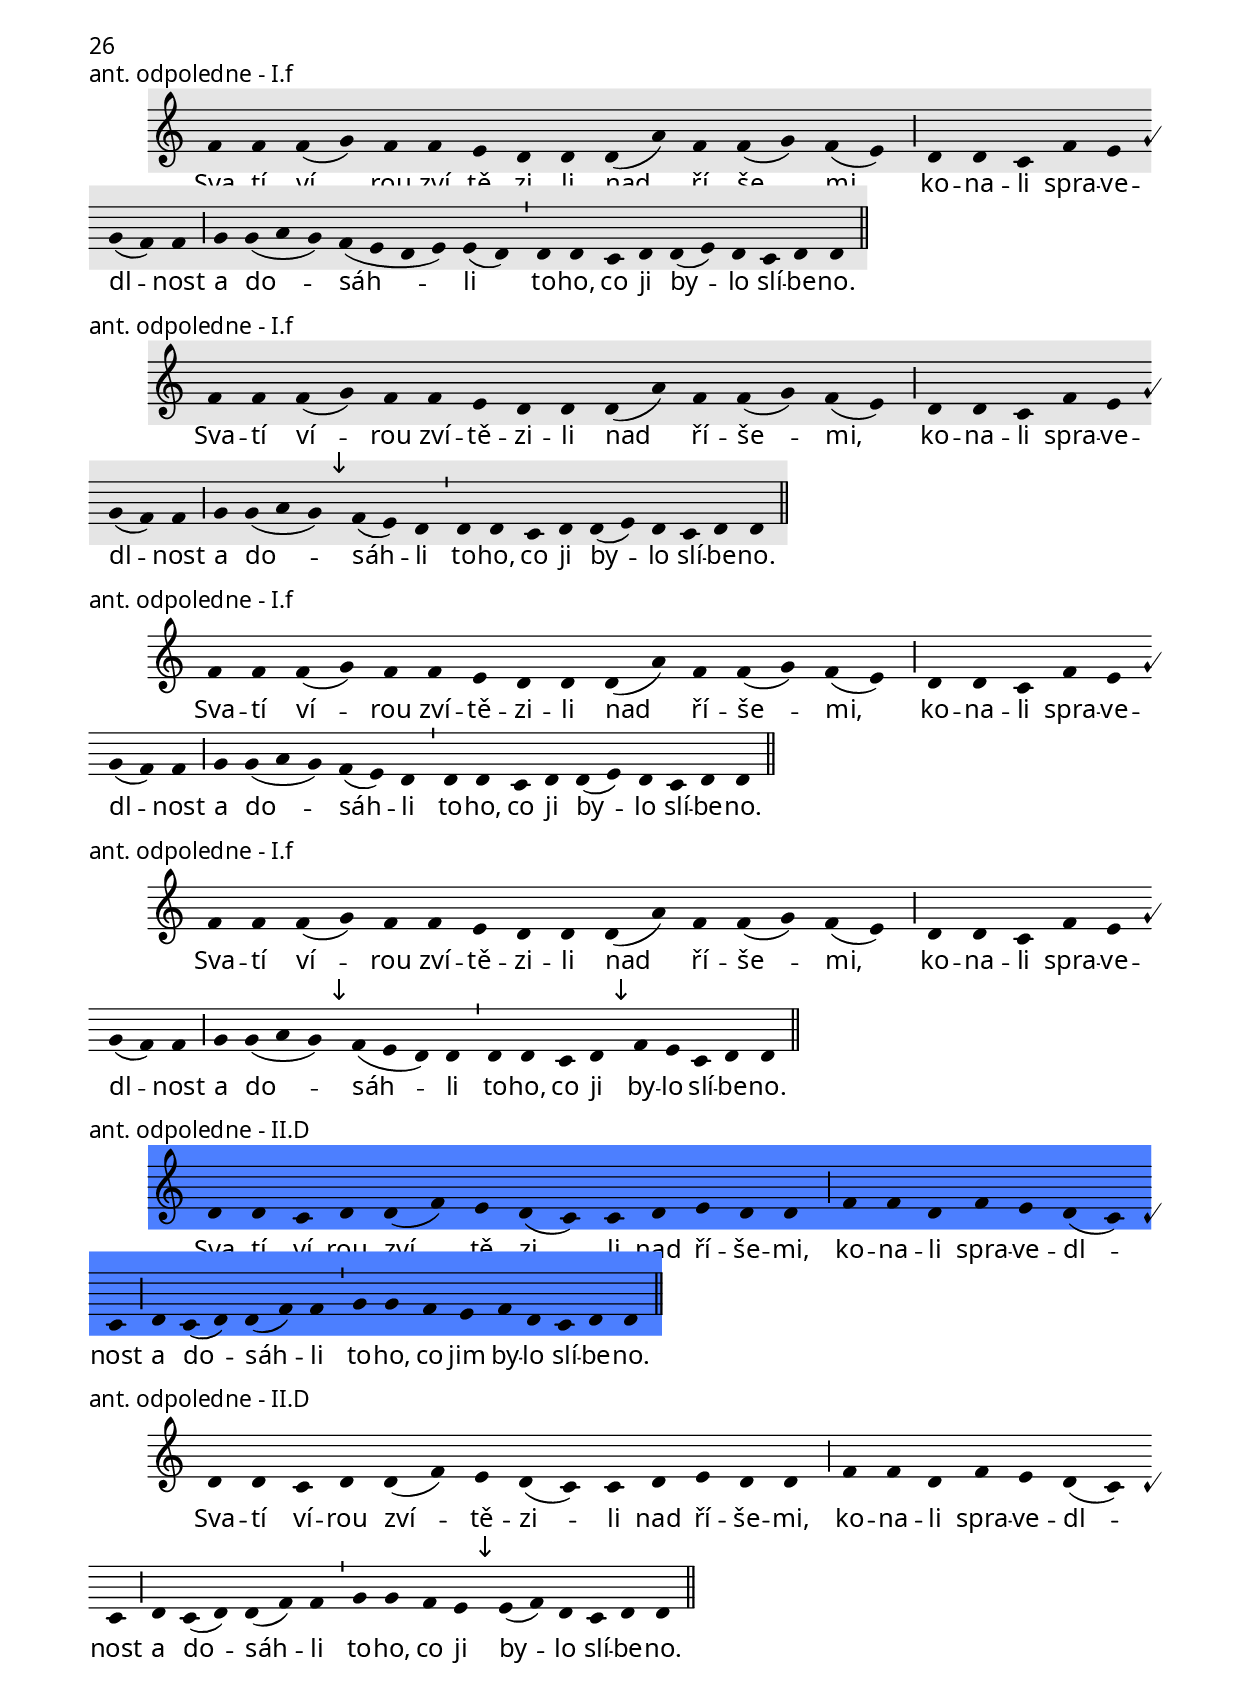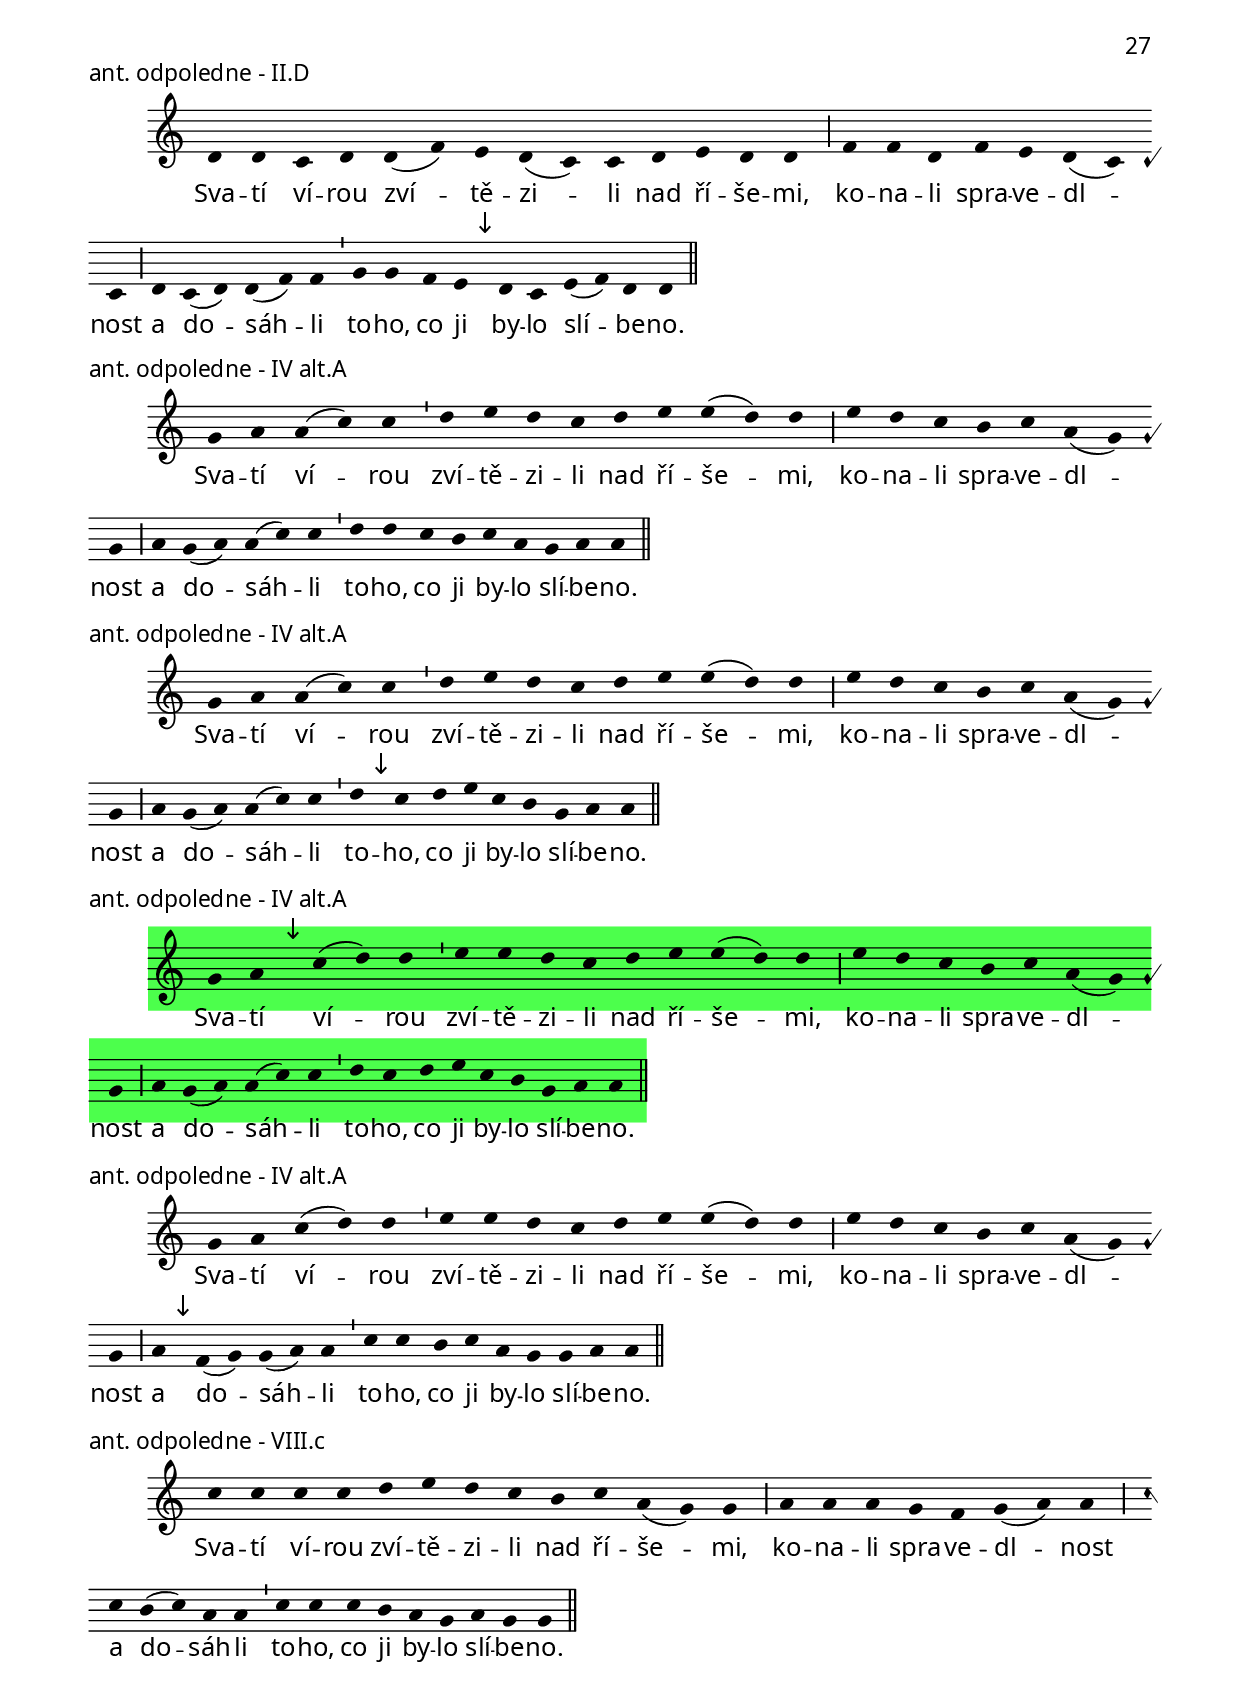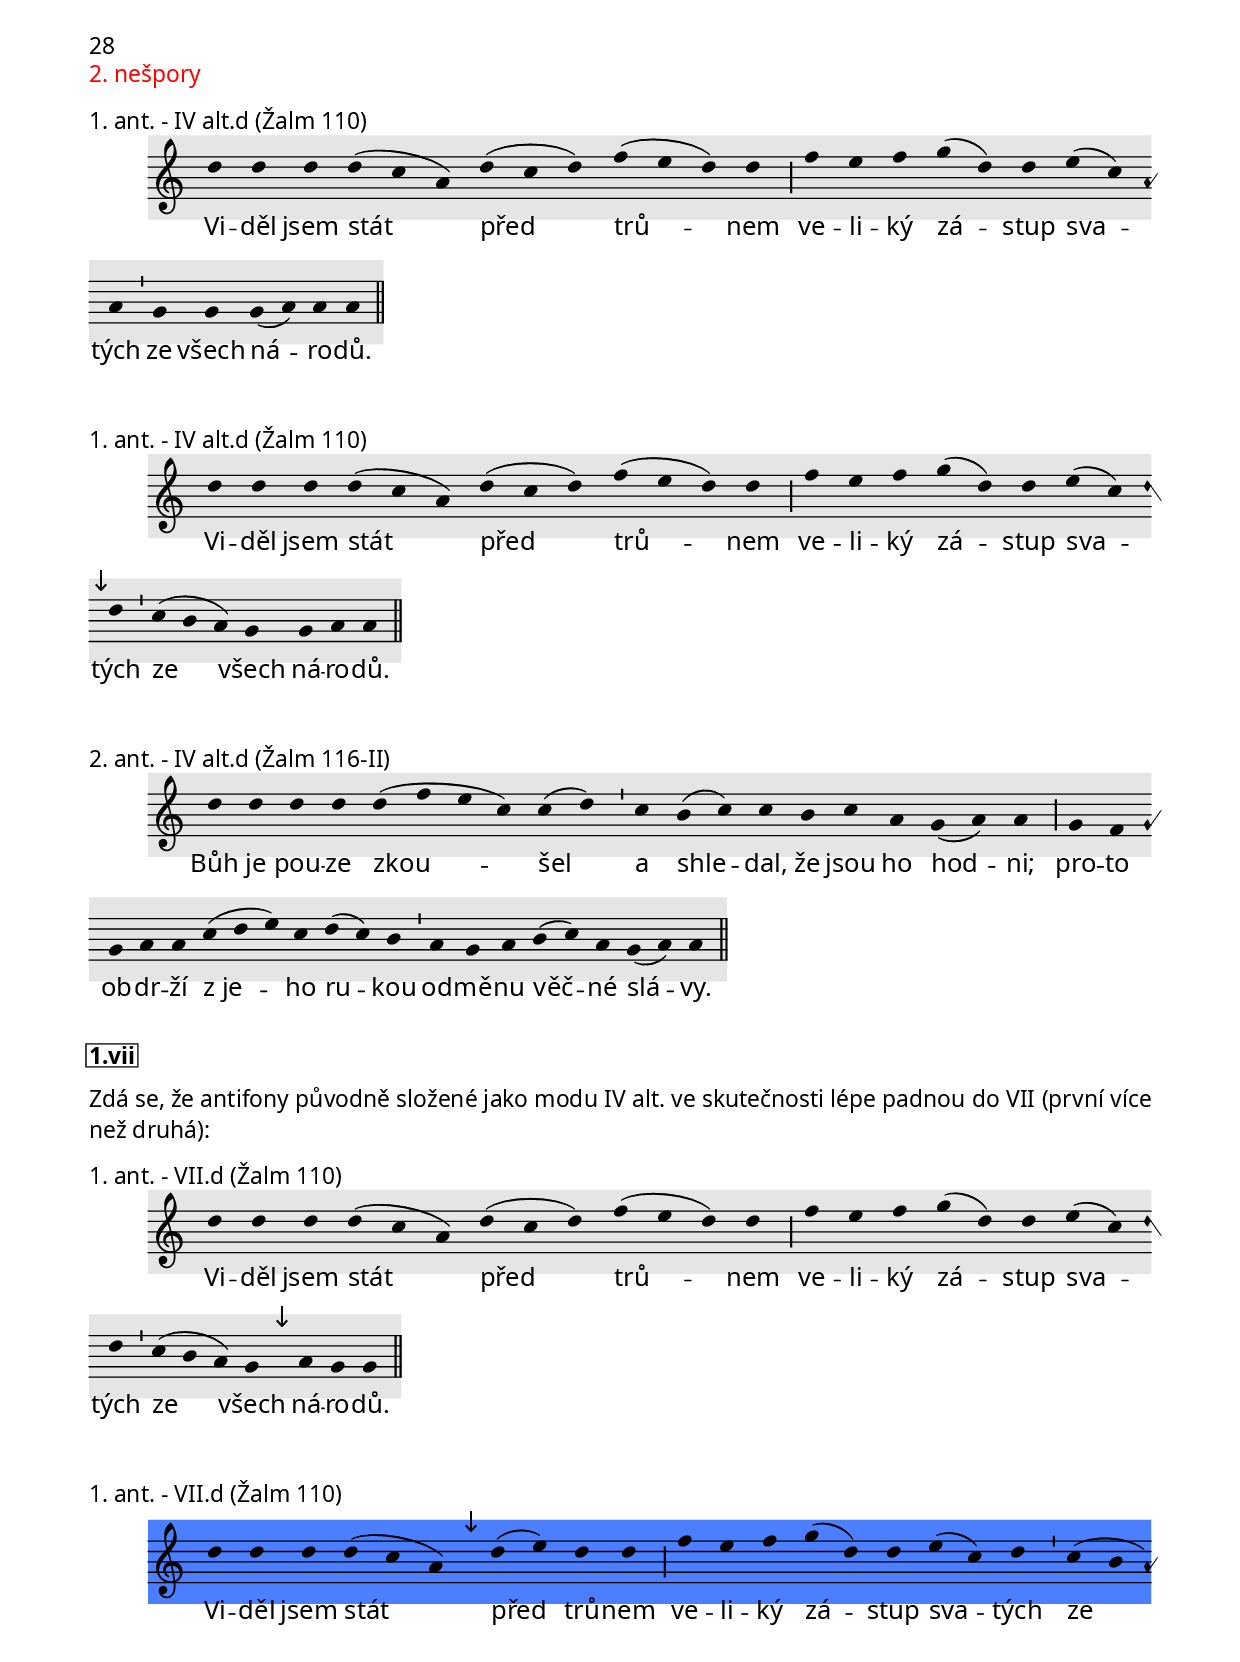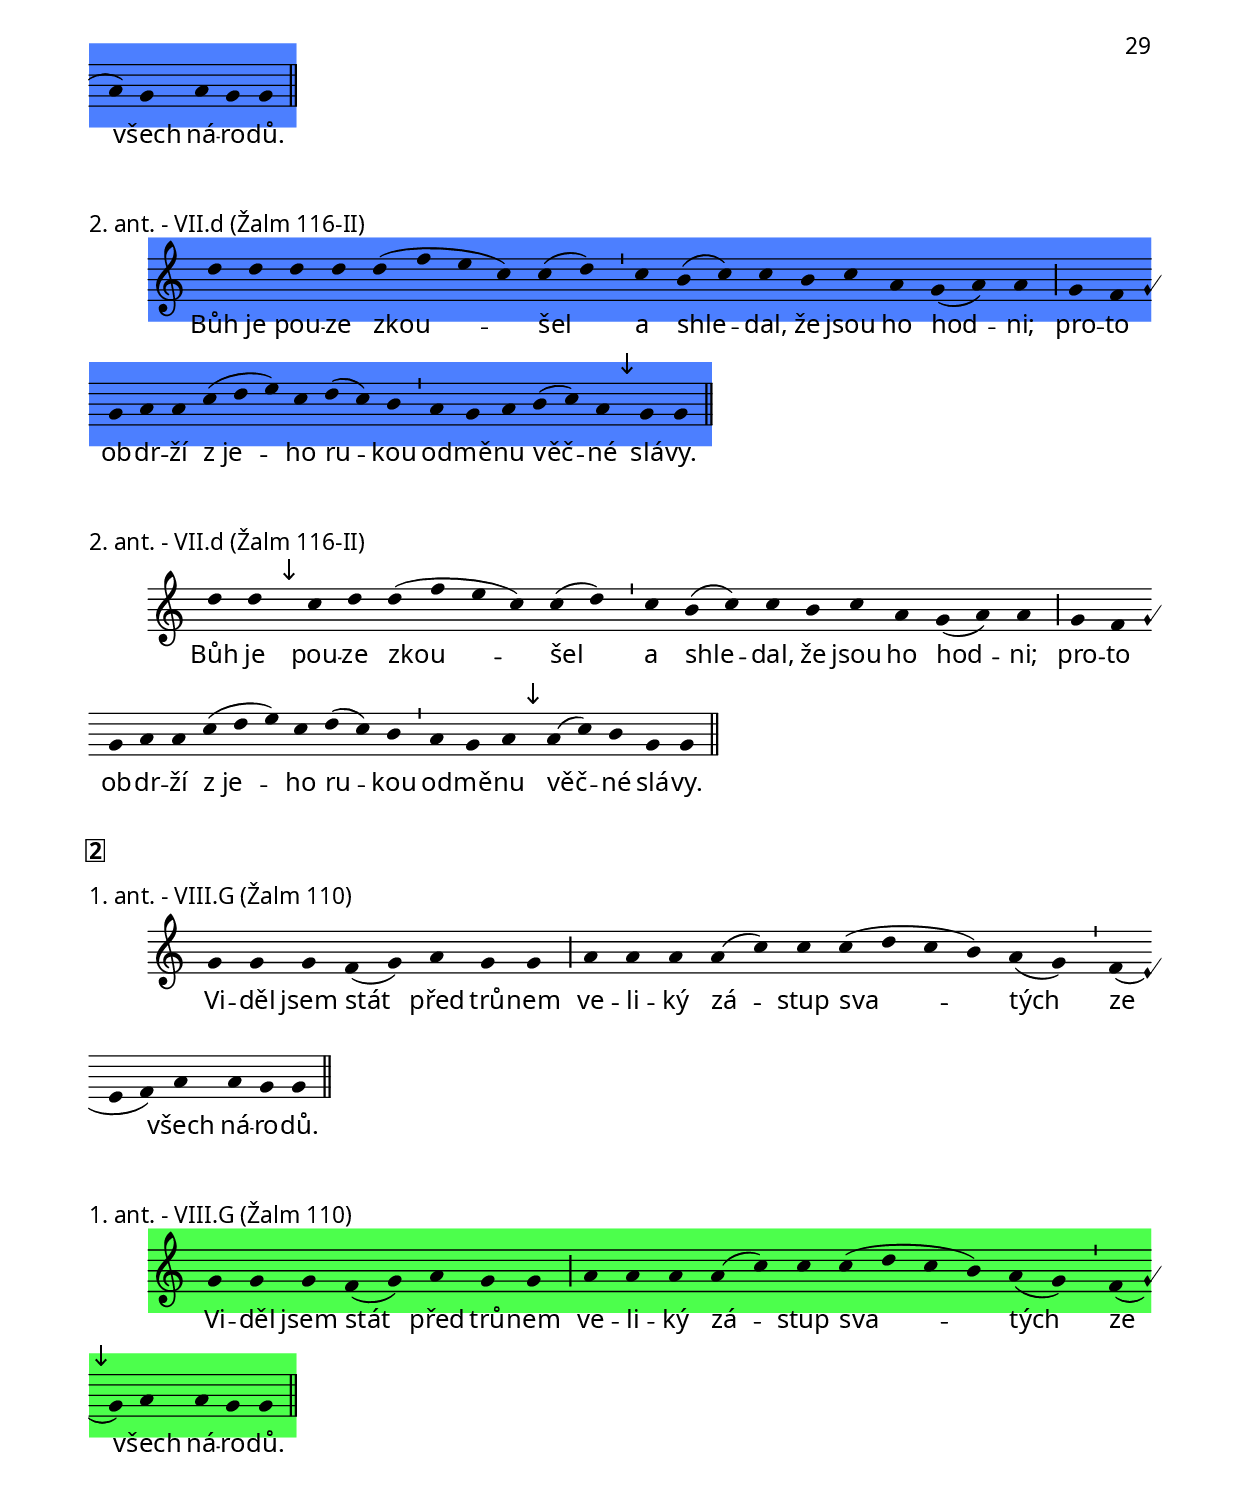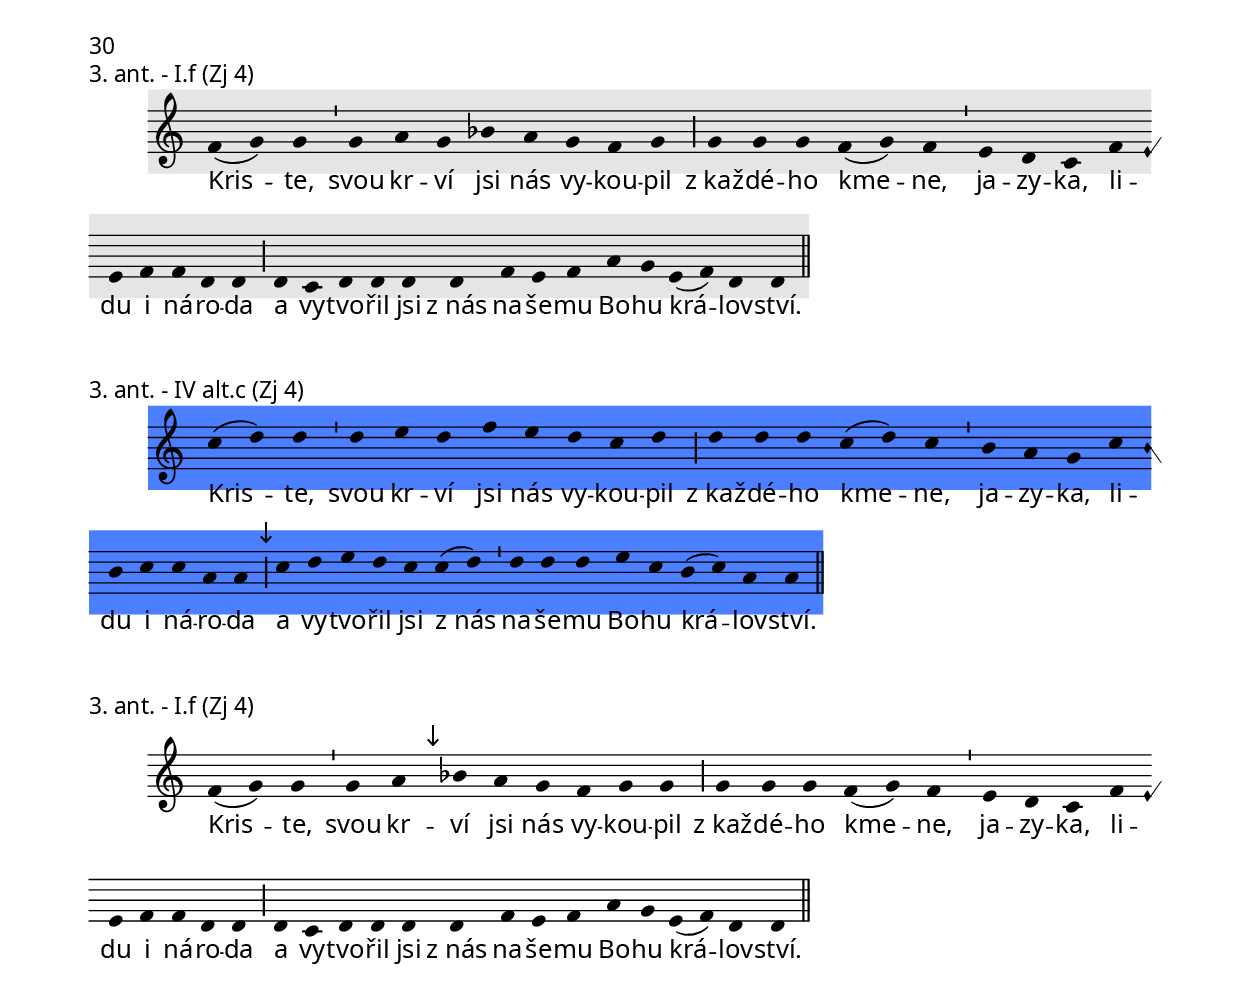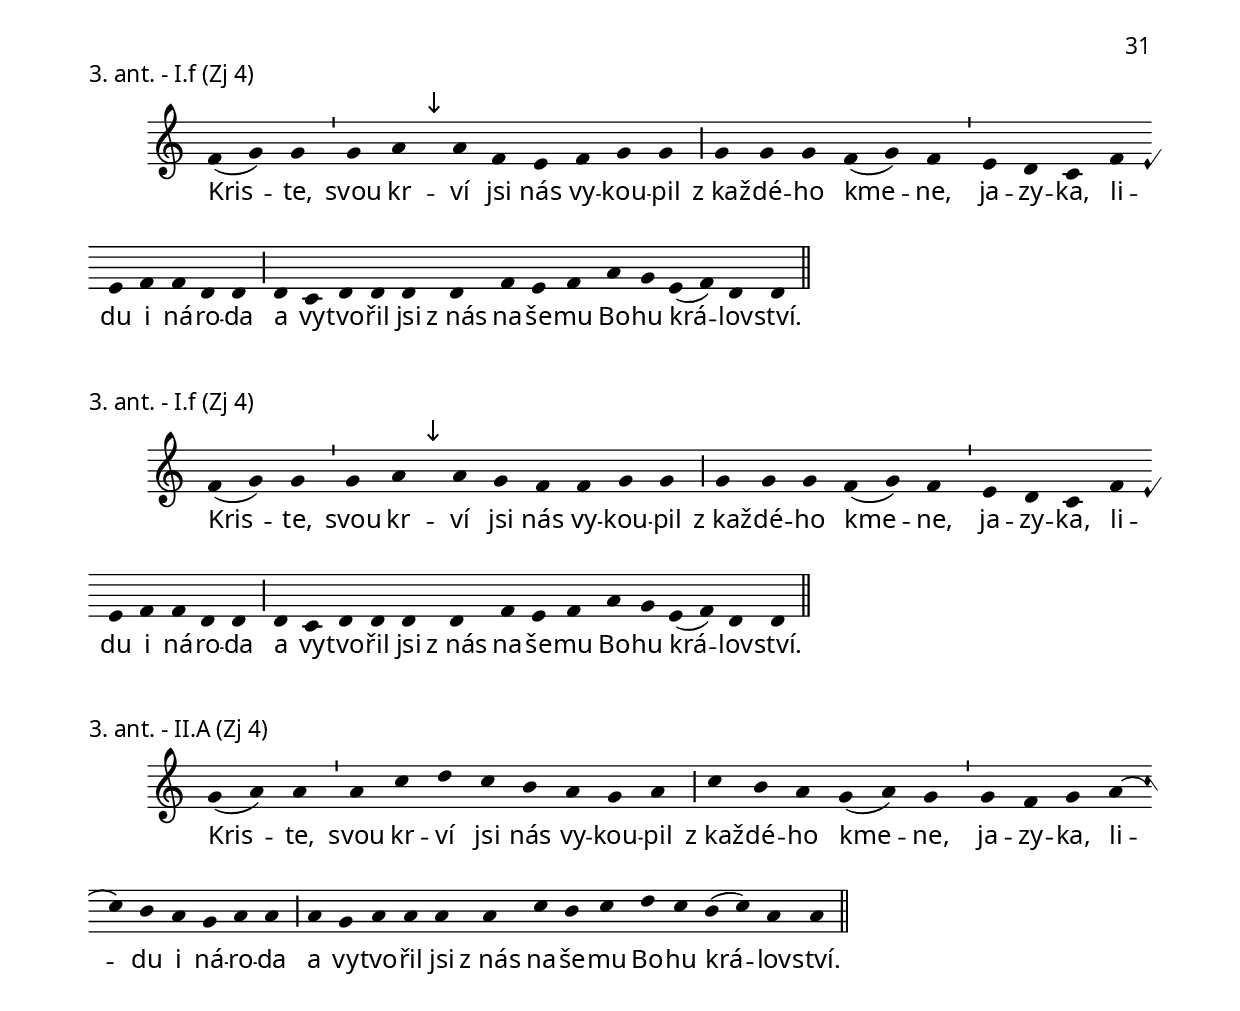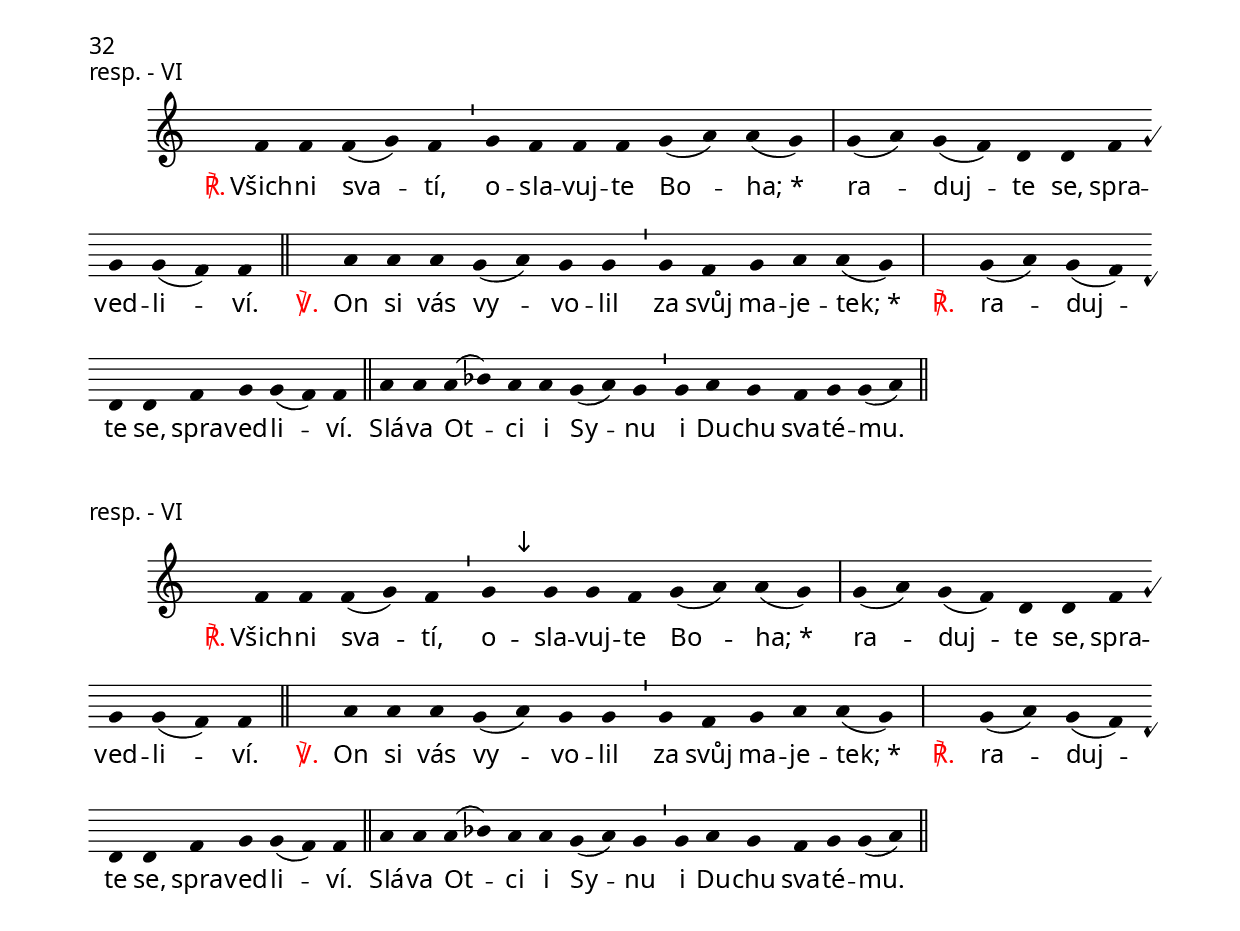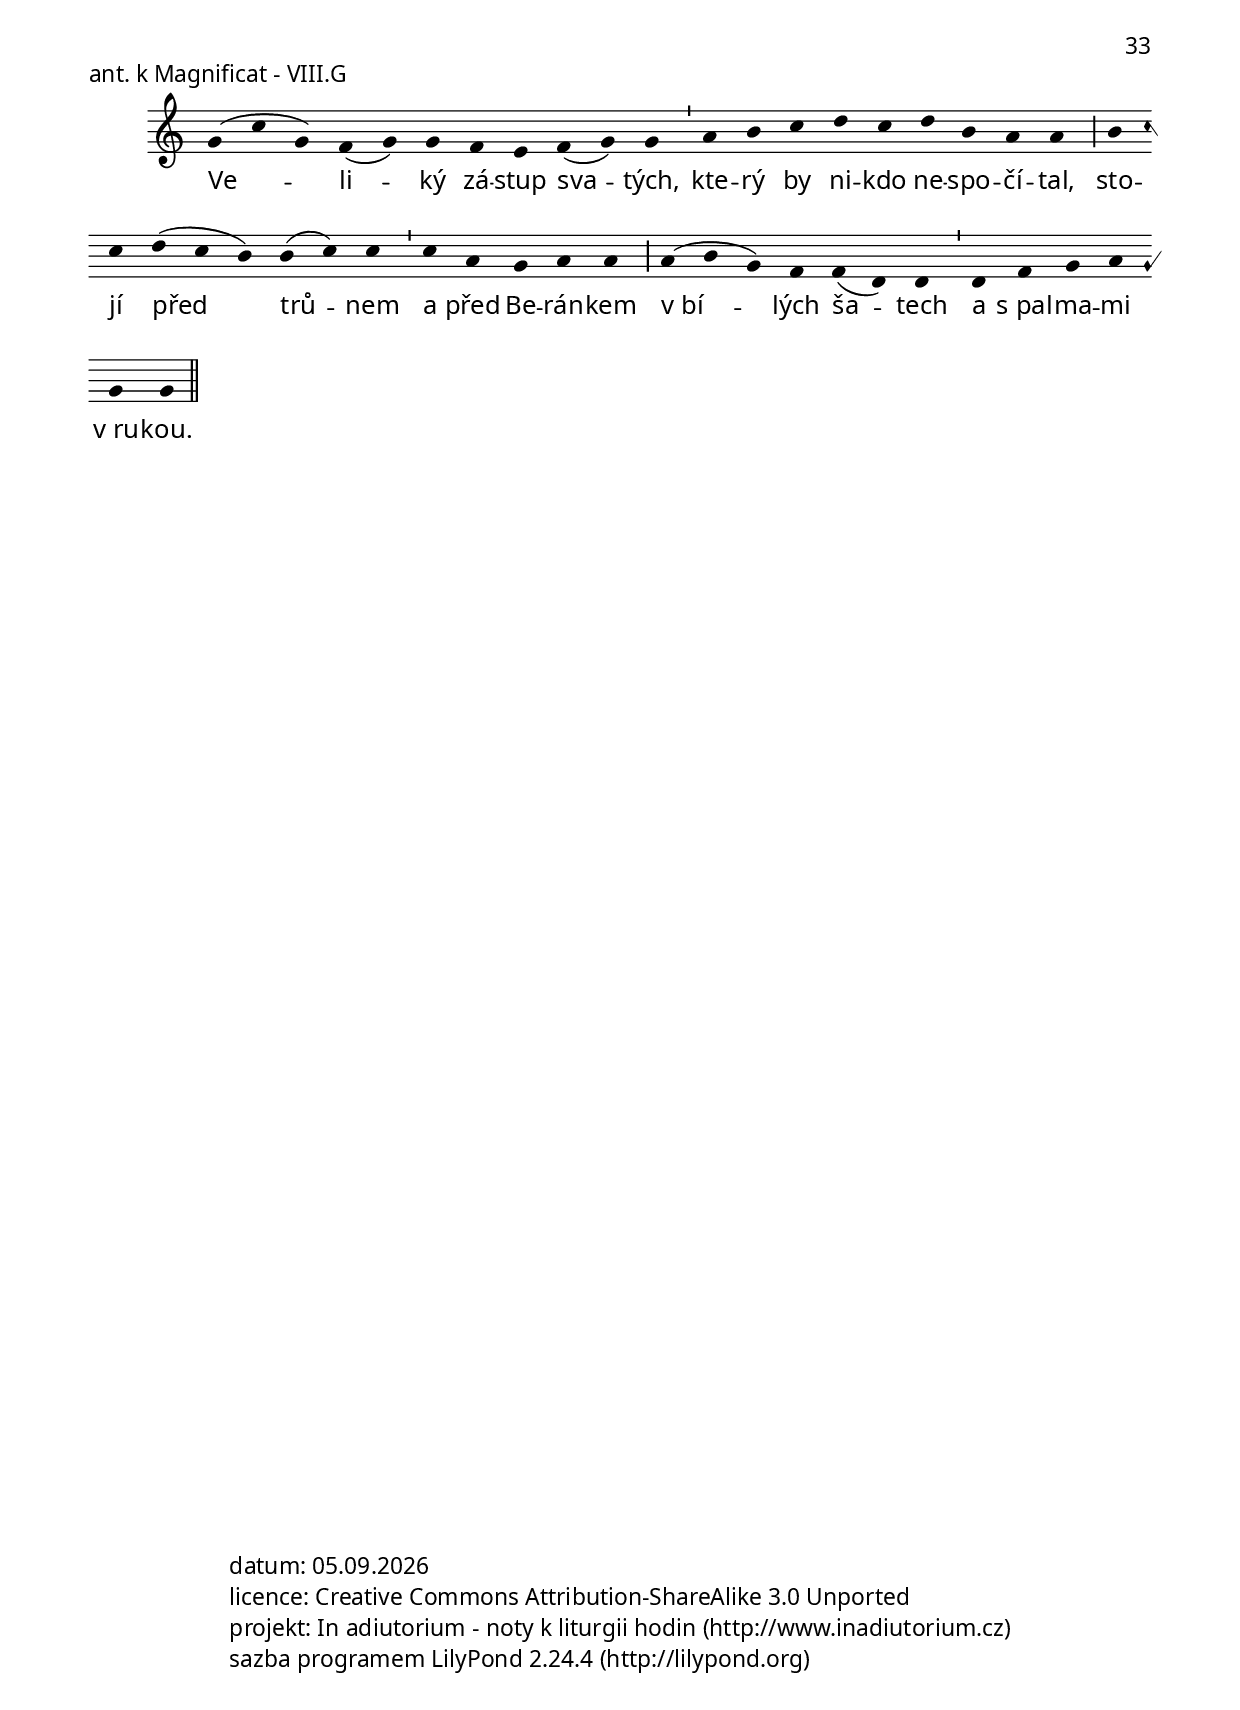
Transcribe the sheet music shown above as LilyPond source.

\version "2.16.0"

\include "../spolecne.ly"
\include "../dilyresponsorii.ly"

\header {
  title = \markup\titleSvatek
            "Všech svatých"
            slavnost
            1.11.
  composer = "Jakub Pavlík"
}

\markup {\nadpisHodinka {"1. nešpory"}}

\score {
  \relative c'' {
    \zvyraznovacSedy
    \choralniRezim
    a4 b b( c) c \barMin d( c) b c d c b( g) e \barMaior
    f g a b( c) a g( f) g \barMaior
    g a g g \barFinalis
  }
  \addlyrics {
    Věč -- né svět -- lo sví -- tí tvým sva -- tým, Pa -- ne,
    pat -- ří jim ce -- lá věč -- nost.
    A -- le -- lu -- ja.
  }
  \header {
    quid = "1. ant."
    modus = "VIII"
    differentia = "G*"
    psalmus = "Žalm 113"
    id = ""
    fons = "commune jednoho muč., 1. nešp., k Magnificat"
    fial = "fial://commune/commune_jedenmucednik.ly#1ne-amag-velik"
    piece = \markup {\sestavTitulek}
  }
}

\markup{Aktualisace ze zdroje:}

\score {
  \relative c'' {
    \zvyraznovacSedy
    \choralniRezim
    g4 a a( c) c \barMin d( c) b c d c b( g) e \barMaior
    f g a b( c) a g( f) g \barMaior
    g g( a) g g \barFinalis
  }
  \addlyrics {
    Věč -- né svět -- lo sví -- tí tvým sva -- tým, Pa -- ne,
    pat -- ří jim ce -- lá věč -- nost.
    A -- le -- lu -- ja.
  }
  \header {
    quid = "1. ant."
    modus = "VIII"
    differentia = "G*"
    psalmus = "Žalm 113"
    id = "1ne-a1"
    fial = "fial://commune/commune_jedenmucednik.ly#1ne-amag-velik"
    piece = \markup {\sestavTitulek}
  }
}

\markup{(Jen opravena differentia)}

\score {
  \relative c'' {
    \zvyraznovacModry
    \choralniRezim
    g4 a a( c) c \barMin d( c) b c d c b( g) e \barMaior
    f g a b( c) a g( f) g \barMaior
    g g( a) g g \barFinalis
  }
  \addlyrics {
    Věč -- né svět -- lo sví -- tí tvým sva -- tým, Pa -- ne,
    pat -- ří jim ce -- lá věč -- nost.
    A -- le -- lu -- ja.
  }
  \header {
    quid = "1. ant."
    modus = "VIII"
    differentia = "G"
    psalmus = "Žalm 113"
    id = "1ne-a1"
    fial = "fial://commune/commune_jedenmucednik.ly#1ne-amag-velik"
    piece = \markup {\sestavTitulek}
  }
}

\pageBreak

\score {
  \relative c'' {
    \zvyraznovacSedy
    \choralniRezim
    c4 d d c c \barMin b a b( a) g \barMaior
    a g f g a g( a) g \barMax
    f a c b c c \barMin
    c c c b( d) c( b) a \barMin a g f g4. g \barFinalis
  }
  \addlyrics {
    Je -- ru -- za -- lé -- me, Bo -- ží měs -- to,
    ra -- duj se ze svých sy -- nů,
    všich -- ni se shro -- máž -- dí
    a bu -- dou ve -- le -- bit věč -- né -- ho Pá -- na.
    A -- le -- lu -- ja.
  }
  \header {
    quid = "2. ant."
    modus = "VIII"
    differentia = "c"
    psalmus = "Žalm 147-II"
    id = ""
    fons = "2. část: žaltář, 4.t., pá, r.ch., 2.ant."
    fial = "fial://antifony/tyden4_6patek.ly#rch-ant2?cast"
    piece = \markup {\sestavTitulek}
  }
}

\score {
  \relative c'' {
    \zvyraznovacSedy
    \choralniRezim
    c4 d d c c \barMin b a b( a) g \barMaior
    a g f g a g( a) g \barMax
    f a c b c c \barMin
    c c c b( d) c( b) a \barMin a g f g g \barMaior
    g a g g \barFinalis
  }
  \addlyrics {
    Je -- ru -- za -- lé -- me, Bo -- ží měs -- to,
    ra -- duj se ze svých sy -- nů,
    všich -- ni se shro -- máž -- dí
    a bu -- dou ve -- le -- bit věč -- né -- ho Pá -- na.
    A -- le -- lu -- ja.
  }
  \header {
    quid = "2. ant."
    modus = "VIII"
    differentia = "c"
    psalmus = "Žalm 147-II"
    id = "1ne-a2"
    fons = "2. část: žaltář, 4.t., pá, r.ch., 2.ant."
    fial = "fial://antifony/tyden4_6patek.ly#rch-ant2?cast"
    piece = \markup {\sestavTitulek}
  }
}

\score {
  \relative c'' {
    \zvyraznovacSedy
    \choralniRezim
    c4 d d c c \barMin b a \mark\sipka g( a) g \barMaior
    a g f g a \mark\sipka a( g) g \barMax
    f a c b c c \barMin
    c c c b( d) c( b) a \mark\sipka a g f g g \barMaior
    g \mark\sipka g( a) g g \barFinalis
  }
  \addlyrics {
    Je -- ru -- za -- lé -- me, Bo -- ží měs -- to,
    ra -- duj se ze svých sy -- nů,
    všich -- ni se shro -- máž -- dí
    a bu -- dou ve -- le -- bit věč -- né -- ho Pá -- na.
    A -- le -- lu -- ja.
  }
  \header {
    quid = "2. ant."
    modus = "VIII"
    differentia = "c"
    psalmus = "Žalm 147-II"
    id = "1ne-a2"
    fons = "2. část: žaltář, 4.t., pá, r.ch., 2.ant."
    fial = "fial://antifony/tyden4_6patek.ly#rch-ant2?cast"
    piece = \markup {\sestavTitulek}
  }
}

\score {
  \relative c'' {
    \zvyraznovacModry
    \choralniRezim
    c4 d d c c \barMin b a g( a) g \barMaior
    a g f g a a( g) g \barMax
    f a c b c c \barMin
    c c c b( d) c( b) a a g f g g \barMaior
    \mark\sipka f g( a) g g \barFinalis
  }
  \addlyrics {
    Je -- ru -- za -- lé -- me, Bo -- ží měs -- to,
    ra -- duj se ze svých sy -- nů,
    všich -- ni se shro -- máž -- dí
    a bu -- dou ve -- le -- bit věč -- né -- ho Pá -- na.
    A -- le -- lu -- ja.
  }
  \header {
    quid = "2. ant."
    modus = "VIII"
    differentia = "c"
    psalmus = "Žalm 147-II"
    id = "1ne-a2"
    fons = "2. část: žaltář, 4.t., pá, r.ch., 2.ant."
    fial = "fial://antifony/tyden4_6patek.ly#rch-ant2?cast=4,5"
    piece = \markup {\sestavTitulek}
  }
}

\pageBreak

\score {
  \relative c' {
    \key f \major
    \choralniRezim
    c4( d) d d( a' bes a) g( a) a \barMin a( c g) a g( e) f( e) \barMaior
    f g a a( bes) a a a( c) g g( a) a \barMax
    a a a g( f e) e \barMin d d( e f) g( a) a( g) g \barMin a( b c) a( g) f( e d e) d \barMax

    d d( f e d) e( c) d \barFinalis
  }
  \addlyrics {
    Sva -- tí zpí -- va -- li pí -- seň no -- vou
    před trů -- nem Bo -- žím a Be -- rán -- ko -- vým
    a spo -- lu s_ni -- mi se o -- zý -- va -- la zpě -- vem ze -- mě.

    A -- le -- lu -- ja.
  }
  \header {
    quid = "3. ant."
    modus = "I"
    differentia = "D"
    psalmus = "Zj 19"
    id = ""
    fial = "fial://commune/commune_svatymuz.ly#2ne-a3"
    piece = \markup {\sestavTitulek}
  }
}

\pageBreak

\score {
  \relative c' {
    \zvyraznovacSedy
    \choralniRezim

    % R
    \neviditelna f
    f4 f f f f g( f) g( a) a( g) \barMax
    g( a) g( f d) d f g g f \barFinalis
    % V
    \neviditelna a
    a4 a a g \barMin g f g g a a( g) \barMax
    % R
    \neviditelna a
    g( a) g( f d) d f g g f \barFinalis
    % Slava
    \respVIdoxologie \barFinalis
  }
  \addlyrics {
    \Response Spra -- ved -- li -- ví se ra -- du -- jí_*
    a hle -- dí na Bo -- ží tvář.
    \Verse Ve -- se -- lí se, já -- sa -- jí ra -- dos -- tí_*
    \Response a hle -- dí na Bo -- ží tvář.
    \textRespDoxologie
  }
  \header {
    quid = "resp."
    modus = "VI"
    placet = "zejm. melisma na _a_ je nepěkné"
    id = "1ne-r"
    piece = \markup {\sestavTitulekResp}
  }
}

\score {
  \relative c' {
    \choralniRezim

    % R
    \neviditelna f
    f4 f f g f g a a( g) \barMax
    a g( f d) d f g g f \barFinalis
    % V
    \neviditelna a
    a4( bes) a g g \barMin g f g g a a( g) \barMax
    % R
    \neviditelna a
    a g( f d) d f g g f \barFinalis
    % Slava
    \respVIdoxologie \barFinalis
  }
  \addlyrics {
    \Response Spra -- ved -- li -- ví se ra -- du -- jí_*
    a hle -- dí na Bo -- ží tvář.
    \Verse Ve -- se -- lí se, já -- sa -- jí ra -- dos -- tí_*
    \Response a hle -- dí na Bo -- ží tvář.
    \textRespDoxologie
  }
  \header {
    quid = "resp."
    modus = "VI"
    id = "1ne-r"
    piece = \markup {\sestavTitulekResp}
  }
}

\score {
  \relative c' {
    \zvyraznovacSedy
    \choralniRezim

    % R
    \neviditelna f
    f4 f f g f g a a( g) \barMax
    a g( f d) d f g g f \barFinalis
    % V
    \neviditelna a
    \mark\sipka a4 a g( a) g \barMin g f g g a a( g) \barMax
    % R
    \neviditelna a
    a g( f d) d f g g f \barFinalis
    % Slava
    \respVIdoxologie \barFinalis
  }
  \addlyrics {
    \Response Spra -- ved -- li -- ví se ra -- du -- jí_*
    a hle -- dí na Bo -- ží tvář.
    \Verse Ve -- se -- lí se, já -- sa -- jí ra -- dos -- tí_*
    \Response a hle -- dí na Bo -- ží tvář.
    \textRespDoxologie
  }
  \header {
    quid = "resp."
    modus = "VI"
    id = "1ne-r"
    piece = \markup {\sestavTitulekResp}
  }
}

\markup{
  (Dílčí návrat k původní verzi)
}
\score {
  \relative c' {
    \zvyraznovacModry
    \choralniRezim

    % R
    \neviditelna f
    f4 f f g f g a a( g) \barMax
    a g( f d) d f g g f \barFinalis
    % V
    \neviditelna a
    a4 a \mark\sipka a-- g \barMin g f g g a a( g) \barMax
    % R
    \neviditelna a
    a g( f d) d f g g f \barFinalis
    % Slava
    \respVIdoxologie \barFinalis
  }
  \addlyrics {
    \Response Spra -- ved -- li -- ví se ra -- du -- jí_*
    a hle -- dí na Bo -- ží tvář.
    \Verse Ve -- se -- lí se, já -- sa -- jí ra -- dos -- tí_*
    \Response a hle -- dí na Bo -- ží tvář.
    \textRespDoxologie
  }
  \header {
    quid = "resp."
    modus = "VI"
    id = "1ne-r"
    piece = \markup {\sestavTitulekResp}
  }
}

\pageBreak

\score {
  \relative c'' {
    \zvyraznovacSedy
    \choralniRezim
    g4 c b a c b g( a) g \barMaior
    c d e( c d c a b) a( g) \barMin f g a( b a) c b a( b) b \barMaior
    b a c b( a) g a g f g g \barMax

    c d( e c d) c( a) g g \barMin a b c b c d e d \barMaior
    d e( f e) d c( d) d \barMin d c b a c b a( g) a( g) \barFinalis
  }
  \addlyrics {
    Troj -- je -- di -- ný věč -- ný Bo -- že,
    te -- be chvá -- lí slav -- ný sbor a -- po -- što -- lů
    a úc -- ty -- hod -- ný po -- čet pro -- ro -- ků,

    tvou slá -- vu hlá -- sá skvě -- lý zá -- stup mu -- čed -- ní -- ků
    a všich -- ni sva -- tí tě spo -- leč -- ně o -- sla -- vu -- jí.
  }
  \header {
    quid = "ant. k Magnificat"
    modus = "VII"
    differentia = "a"
    psalmus = ""
    id = ""
    piece = \markup {\sestavTitulekBezZalmu}
  }
}

\score {
  \relative c'' {
    \choralniRezim
    g4 c b a c b g( a) g \barMaior
    c d e( c d c a b) a( g) \barMin f g \mark\sipka a c b a( b) b \barMaior
    b \mark\sipka c d c( b) a g f f g g \barMax

    c d( e c d) c( a) g g \barMin a b c b c d e d \barMaior
    \mark\sipka e e( f e) d c( d) d \barMin d c b a c b \mark\sipka g g \barFinalis
  }
  \addlyrics {
    Troj -- je -- di -- ný věč -- ný Bo -- že,
    te -- be chvá -- lí slav -- ný sbor a -- po -- što -- lů
    a úc -- ty -- hod -- ný po -- čet pro -- ro -- ků,

    tvou slá -- vu hlá -- sá skvě -- lý zá -- stup mu -- čed -- ní -- ků
    a všich -- ni sva -- tí tě spo -- leč -- ně o -- sla -- vu -- jí.
  }
  \header {
    quid = "ant. k Magnificat"
    modus = "VII"
    differentia = "a"
    psalmus = ""
    id = ""
    piece = \markup {\sestavTitulekBezZalmu}
  }
}

\score {
  \relative c'' {
    \zvyraznovacSedy
    \choralniRezim
    g4 c b a c b g( a) g \barMaior
    c d e( c d c a b) a( g) \barMin f g a c b a( b) b \barMaior
    b c d c( b) a g f f g g \barMax

    c d( e c d) c( a) g g \barMin a \mark\sipka g c b c d e d \barMaior
    e e( f e) d c( d) d \barMin d c b a \mark\sipka g a a( g) g \barFinalis
  }
  \addlyrics {
    Troj -- je -- di -- ný věč -- ný Bo -- že,
    te -- be chvá -- lí slav -- ný sbor a -- po -- što -- lů
    a úc -- ty -- hod -- ný po -- čet pro -- ro -- ků,

    tvou slá -- vu hlá -- sá skvě -- lý zá -- stup mu -- čed -- ní -- ků
    a všich -- ni sva -- tí tě spo -- leč -- ně o -- sla -- vu -- jí.
  }
  \header {
    quid = "ant. k Magnificat"
    modus = "VII"
    differentia = "a"
    psalmus = ""
    id = ""
    piece = \markup {\sestavTitulekBezZalmu}
  }
}

\markup\justify{
  (Část úprav je návratem ke starším variantám výše.)
}
\score {
  \relative c'' {
    \zvyraznovacModry
    \choralniRezim
    g4 c b a c b g( a) g \barMaior
    c d e( c d c a b) a( g) \barMin f g a c b a( b) b \barMaior
    b c d c( b) a g f \mark\sipka g( a) a( g) g \barMax

    c d( e c d) c( a) g g \barMin a \mark\sipka b c b c d \mark\sipka e( d) d \barMaior
    \mark\sipka d e( f e) d c( d) d \barMin d c b a g a a( g) g \barFinalis
  }
  \addlyrics {
    Troj -- je -- di -- ný věč -- ný Bo -- že,
    te -- be chvá -- lí slav -- ný sbor a -- po -- što -- lů
    a úc -- ty -- hod -- ný po -- čet pro -- ro -- ků,

    tvou slá -- vu hlá -- sá skvě -- lý zá -- stup mu -- čed -- ní -- ků
    a všich -- ni sva -- tí tě spo -- leč -- ně o -- sla -- vu -- jí.
  }
  \header {
    quid = "ant. k Magnificat"
    modus = "VII"
    differentia = "a"
    psalmus = ""
    id = "1ne-amag"
    piece = \markup {\sestavTitulekBezZalmu}
  }
}

\score {
  \relative c'' {
    \choralniRezim
    g4 c b a c b g( a) g \barMaior
    c d e( c d c a b) a( g) \barMin f g a c b a( b) b \barMaior
    b c d c( b) a g f g( a) \mark\sipka g g \barMax

    c d( e c d) c( a) g g \barMin a b c b c d e( d) d \barMaior
    d e( f e) d c( d) d \barMin d c b a g a a( g) g \barFinalis
  }
  \addlyrics {
    Troj -- je -- di -- ný věč -- ný Bo -- že,
    te -- be chvá -- lí slav -- ný sbor a -- po -- što -- lů
    a úc -- ty -- hod -- ný po -- čet pro -- ro -- ků,

    tvou slá -- vu hlá -- sá skvě -- lý zá -- stup mu -- čed -- ní -- ků
    a všich -- ni sva -- tí tě spo -- leč -- ně o -- sla -- vu -- jí.
  }
  \header {
    quid = "ant. k Magnificat"
    modus = "VII"
    differentia = "a"
    psalmus = ""
    id = "1ne-amag"
    piece = \markup {\sestavTitulekBezZalmu}
  }
}

\score {
  \relative c'' {
    \choralniRezim
    g4 c b a c b g( a) g \barMaior
    c d e( c d c a b) a( g) \barMin f g a c b a( b) b \barMaior
    b c d \mark\sipka c b a g f( a) a( g) g \barMax

    c d( e c d) c( a) g g \barMin a b c b c d e( d) d \barMaior
    d e( f e) d c( d) d \barMin d c b a g a a( g) g \barFinalis
  }
  \addlyrics {
    Troj -- je -- di -- ný věč -- ný Bo -- že,
    te -- be chvá -- lí slav -- ný sbor a -- po -- što -- lů
    a úc -- ty -- hod -- ný po -- čet pro -- ro -- ků,

    tvou slá -- vu hlá -- sá skvě -- lý zá -- stup mu -- čed -- ní -- ků
    a všich -- ni sva -- tí tě spo -- leč -- ně o -- sla -- vu -- jí.
  }
  \header {
    quid = "ant. k Magnificat"
    modus = "VII"
    differentia = "a"
    psalmus = ""
    id = "1ne-amag"
    piece = \markup {\sestavTitulekBezZalmu}
  }
}

\markup\nadpisSkupiny 2

\score {
  \relative c' {
    \choralniRezim
    d4 d d c f f d d \barMaior
    f f f( g f a) a( g f) \barMin f f f d c c( d) d \barMaior
    d e f e d e d c d d \barMax

    d c( f) f g( f e) e \barMin f f d c d c d d \barMaior
    c d e f( e f a) g( f e) \barMin f f e d c e d d \barFinalis
  }
  \addlyrics {
    Troj -- je -- di -- ný věč -- ný Bo -- že,
    te -- be chvá -- lí slav -- ný sbor a -- po -- što -- lů
    a úc -- ty -- hod -- ný po -- čet pro -- ro -- ků,

    tvou slá -- vu hlá -- sá skvě -- lý zá -- stup mu -- čed -- ní -- ků
    a všich -- ni sva -- tí tě spo -- leč -- ně o -- sla -- vu -- jí.
  }
  \header {
    quid = "ant. k Magnificat"
    modus = "II"
    differentia = "D"
    psalmus = ""
    id = ""
    piece = \markup {\sestavTitulekBezZalmu}
  }
}

\score {
  \relative c' {
    \zvyraznovacZelenyII
    \choralniRezim
    d4 d d c f f d d \barMaior
    f f f( g f a) \mark\sipka a( g) \barMin f f f d c c( d) d \barMaior
    d e f e \mark\sipka e d c c d d \barMax

    d c( f) f g( f e) e \barMin f f d c d c d d \barMaior
    c d e f( e f a) g( f e) \barMin f f e d c e d d \barFinalis
  }
  \addlyrics {
    Troj -- je -- di -- ný věč -- ný Bo -- že,
    te -- be chvá -- lí slav -- ný sbor a -- po -- što -- lů
    a úc -- ty -- hod -- ný po -- čet pro -- ro -- ků,

    tvou slá -- vu hlá -- sá skvě -- lý zá -- stup mu -- čed -- ní -- ků
    a všich -- ni sva -- tí tě spo -- leč -- ně o -- sla -- vu -- jí.
  }
  \header {
    quid = "ant. k Magnificat"
    modus = "II"
    differentia = "D"
    psalmus = ""
    id = ""
    piece = \markup {\sestavTitulekBezZalmu}
  }
}

\pageBreak

\markup {\nadpisHodinka {"invitatorium"}}

\score {
  \relative c' {
    \zvyraznovacSedy
    \choralniRezim
    e4( a) g a b a g( a) a( g) \barMaior
    e( d) d( e) e \barMin g a g f e d d( e) e \barFinalis
  }
  \addlyrics {
    Pojď -- me, klaň -- me se Bo -- hu,
    chval -- me ho ve spo -- le -- čen -- ství všech sva -- tých!
  }
  \header {
    quid = "ant."
    modus = "IV"
    differentia = "E"
    psalmus = ""
    id = ""
    piece = \markup {\sestavTitulekBezZalmu}
  }
}

\score {
  \relative c' {
    \choralniRezim
    e4( a) g a b a g( a) a( g) \barMaior
    \mark\sipka f( e f) e( d) e \barMin g a g f e d d( e) e \barFinalis
  }
  \addlyrics {
    Pojď -- me, klaň -- me se Bo -- hu,
    chval -- me ho ve spo -- le -- čen -- ství všech sva -- tých!
  }
  \header {
    quid = "ant."
    modus = "IV"
    differentia = "E"
    psalmus = ""
    id = ""
    piece = \markup {\sestavTitulekBezZalmu}
  }
}

\score {
  \relative c' {
    \zvyraznovacZeleny
    \choralniRezim
    e4( a) g a b a g( a) a( g) \barMaior
    \mark\sipka f( e) d( e) e \barMin g a g f e \mark\sipka f f( e) e \barFinalis
  }
  \addlyrics {
    Pojď -- me, klaň -- me se Bo -- hu,
    chval -- me ho ve spo -- le -- čen -- ství všech sva -- tých!
  }
  \header {
    quid = "ant."
    modus = "IV"
    differentia = "E"
    psalmus = ""
    id = ""
    piece = \markup {\sestavTitulekBezZalmu}
  }
}

\score {
  \relative c' {
    \choralniRezim
    e4( a b a) g( f e) \barMin f f d d( e) e \barMaior
    a( b a g a) g( f) e \barMin f f f f f g g( e) e \barFinalis
  }
  \addlyrics {
    Pojď -- me, klaň -- me se Bo -- hu,
    chval -- me ho ve spo -- le -- čen -- ství všech sva -- tých!
  }
  \header {
    quid = "ant."
    modus = "IV"
    differentia = "E"
    psalmus = ""
    id = ""
    piece = \markup {\sestavTitulekBezZalmu}
  }
}

\score {
  \relative c'' {
    \choralniRezim
    d4( e) d \barMin d( e d) c b c( d) d \barMaior
    d( a b) a( g) g \barMin a b c a g f a( g) g \barFinalis
  }
  \addlyrics {
    Pojď -- me, klaň -- me se Bo -- hu,
    chval -- me ho ve spo -- le -- čen -- ství všech sva -- tých!
  }
  \header {
    quid = "ant."
    modus = "VII"
    differentia = "d"
    psalmus = ""
    id = ""
    piece = \markup {\sestavTitulekBezZalmu}
  }
}

\markup\nadpisSkupiny 4

\score {
  \relative c' {
    \key f \major
    \choralniRezim
    d4( a') a \barMin bes bes c g( a) a \barMaior
    g( bes a) g( a) g \barMin f f g f e d e( c d) d \barFinalis
  }
  \addlyrics {
    Pojď -- me, klaň -- me se Bo -- hu,
    chval -- me ho ve spo -- le -- čen -- ství všech sva -- tých!
  }
  \header {
    quid = "ant."
    modus = "I"
    differentia = "D"
    psalmus = ""
    id = ""
    piece = \markup {\sestavTitulekBezZalmu}
  }
}

\score {
  \relative c' {
    \zvyraznovacZelenyIII
    \key f \major
    \choralniRezim
    d4( a') a \barMin bes bes c g( a) a \barMaior
    \mark\sipka g( a) g( f) e \barMin f f g f e d e( c d) d \barFinalis
  }
  \addlyrics {
    Pojď -- me, klaň -- me se Bo -- hu,
    chval -- me ho ve spo -- le -- čen -- ství všech sva -- tých!
  }
  \header {
    quid = "ant."
    modus = "I"
    differentia = "D"
    psalmus = ""
    id = ""
    piece = \markup {\sestavTitulekBezZalmu}
  }
}

\score {
  \relative c' {
    \choralniRezim
    d4 d f a g e e \barMaior

  }
  \addlyrics {
    Pojď -- me, klaň -- me se Bo -- hu,
    chval -- me ho ve spo -- le -- čen -- ství všech sva -- tých!
  }
  \header {
    quid = "ant."
    modus = "I"
    differentia = "D"
    psalmus = ""
    id = ""
    piece = \markup {\sestavTitulekBezZalmu}
  }
}

\score {
  \relative c' {
    \choralniRezim
    d( f) f \barMin f( g) a f f( g) g \barMaior
    f d d f g f e d c c( d) d \barFinalis
  }
  \addlyrics {
    Pojď -- me, klaň -- me se Bo -- hu,
    chval -- me ho ve spo -- le -- čen -- ství všech sva -- tých!
  }
  \header {
    quid = "ant."
    modus = "I"
    differentia = "D"
    psalmus = ""
    fial = "commune/commune_svatymuz.ly#invit1?zacatek"
    id = "invit"
    piece = \markup {\sestavTitulekBezZalmu}
  }
}

\score {
  \relative c' {
    \choralniRezim
    d( f) f \barMin f( g) a f f( g) g \barMaior
    \mark\sipka f( g f) e d( c) \barMin d f f f e c c( d) d \barFinalis
  }
  \addlyrics {
    Pojď -- me, klaň -- me se Bo -- hu,
    chval -- me ho ve spo -- le -- čen -- ství všech sva -- tých!
  }
  \header {
    quid = "ant."
    modus = "I"
    differentia = "D"
    psalmus = ""
    fial = "commune/commune_svatymuz.ly#invit1?zacatek"
    id = "invit"
    piece = \markup {\sestavTitulekBezZalmu}
  }
}

\score {
  \relative c' {
    \zvyraznovacModry
    \choralniRezim
    d( f) f \barMin f( g) a f f( g) g \barMaior
    \mark\sipka a( g f) g g( f) \barMin d f f f e c c( d) d \barFinalis
  }
  \addlyrics {
    Pojď -- me, klaň -- me se Bo -- hu,
    chval -- me ho ve spo -- le -- čen -- ství všech sva -- tých!
  }
  \header {
    quid = "ant."
    modus = "I"
    differentia = "D"
    psalmus = ""
    fial = "commune/commune_svatymuz.ly#invit1?zacatek=12"
    id = "invit"
    piece = \markup {\sestavTitulekBezZalmu}
  }
}

\score {
  \relative c' {
    \choralniRezim
    d( f) f \barMin f( g) a f f( g) g \barMaior
    a( g f) g \mark\sipka f( d) \barMin f f f f e c c( d) d \barFinalis
  }
  \addlyrics {
    Pojď -- me, klaň -- me se Bo -- hu,
    chval -- me ho ve spo -- le -- čen -- ství všech sva -- tých!
  }
  \header {
    quid = "ant."
    modus = "I"
    differentia = "D"
    psalmus = ""
    fial = "commune/commune_svatymuz.ly#invit1?zacatek=12"
    id = "invit"
    piece = \markup {\sestavTitulekBezZalmu}
  }
}

\score {
  \relative c' {
    \choralniRezim
    d( f) f \barMin f( g) a f f( g) g \barMaior
    a( g f) g \mark\sipka f \barMin d f f f e c c( d) d \barFinalis
  }
  \addlyrics {
    Pojď -- me, klaň -- me se Bo -- hu,
    chval -- me ho ve spo -- le -- čen -- ství všech sva -- tých!
  }
  \header {
    quid = "ant."
    modus = "I"
    differentia = "D"
    psalmus = ""
    fial = "commune/commune_svatymuz.ly#invit1?zacatek=12"
    id = "invit"
    piece = \markup {\sestavTitulekBezZalmu}
  }
}

\score {
  \relative c' {
    \choralniRezim
    d( f) f \barMin f( g) a f f( g) g \barMaior
    \mark\sipka a a a g f e c e f d d \barFinalis
  }
  \addlyrics {
    Pojď -- me, klaň -- me se Bo -- hu,
    chval -- me ho ve spo -- le -- čen -- ství všech sva -- tých!
  }
  \header {
    quid = "ant."
    modus = "I"
    differentia = "D"
    psalmus = ""
    fial = "commune/commune_svatymuz.ly#invit1?zacatek=12"
    id = "invit"
    piece = \markup {\sestavTitulekBezZalmu}
  }
}

\markup\nadpisSkupiny "přebásněná"

\score {
  \relative c' {
    \zvyraznovacSedy
    \key f \major
    \choralniRezim
    d4( a') a \barMin a( g a) g( f) e \barMaior
    d d d d e f g( bes a g) f( g) \barMaior
    g( a g) f( e) d d d e c d d \barFinalis
  }
  \addlyrics {
    Pojď -- me, klaň -- me se;
    ve spo -- le -- čen -- ství všech sva -- tých
    o -- sla -- vuj -- me na -- še -- ho Bo -- ha.
  }
  \header {
    quid = "ant."
    modus = "I"
    differentia = "D"
    psalmus = ""
    id = ""
    notitia = "text není doslovně podle beviáře, ale zachovává smysl"
    piece = \markup {\sestavTitulekBezZalmu}
  }
}

\score {
  \relative c' {
    \zvyraznovacSedy
    \key f \major
    \choralniRezim
    d4( a') a \barMin a( g a) g( f) e \barMaior
    d d d d e f g( bes a g) f( g) \barMaior
    g( a g) f( e) d d d e c d d \barFinalis
  }
  \addlyrics {
    Pojď -- me, klaň -- me se;
    ve spo -- le -- čen -- ství všech sva -- tých
    o -- sla -- vuj -- me na -- še -- ho Bo -- ha.
  }
  \header {
    % Vtipne je, ze me zneni, z rytmickych duvodu nahrazujici
    % "chvalme" za "oslavujme", by mohlo vznaset narok,
    % ze je o spetku vernejsim prekladem latinskeho originalu.
    textus_approbatus = "Pojďme, klaňme se Bohu,
    chvalme ho ve společenství všech svatých!"
    quid = "ant."
    modus = "I"
    differentia = "D"
    psalmus = ""
    id = "invit"
    piece = \markup {\sestavTitulekBezZalmu}
  }
}

\score {
  \relative c' {
    \key f \major
    \choralniRezim
    d4( a') a \barMin a( g a) g( f) e \barMaior
    d d d d e f g( bes a g) f( g) \barMaior
    g( a g) f( e) d d d e c \mark\sipka c( d) d \barFinalis
  }
  \addlyrics {
    Pojď -- me, klaň -- me se;
    ve spo -- le -- čen -- ství všech sva -- tých
    o -- sla -- vuj -- me na -- še -- ho Bo -- ha.
  }
  \header {
    % Vtipne je, ze me zneni, z rytmickych duvodu nahrazujici
    % "chvalme" za "oslavujme", by mohlo vznaset narok,
    % ze je o spetku vernejsim prekladem latinskeho originalu.
    textus_approbatus = "Pojďme, klaňme se Bohu,
    chvalme ho ve společenství všech svatých!"
    quid = "ant."
    modus = "I"
    differentia = "D"
    psalmus = ""
    id = "invit"
    piece = \markup {\sestavTitulekBezZalmu}
  }
}

\pageBreak

\markup {\nadpisHodinka {"modlitba se čtením"}}

\score {
  \relative c'' {
    \zvyraznovacSedy
    \choralniRezim
    a4 a a g f g( a) a \barMaior
    a c( d) c a g g \barMin g f( g) g( a) a a g f e e \barMax

    e( f) d c c4.( d) \barMin d4 f g f e g( a) a \barMaior
    a g bes a( g a4.) d, \barMin f4 f e f c( d) d \barFinalis
  }
  \addlyrics {
    Hos -- po -- di -- ne, náš Pa -- ne,
    jak po -- di -- vu -- hod -- né je tvé jmé -- no po ce -- lé ze -- mi!

    Slá -- vou a ctí jsi o -- věn -- čil své sva -- té
    a dals jim vlád -- nout nad dí -- lem svých ru -- kou.
  }
  \header {
    quid = "1. ant."
    modus = "I"
    differentia = "a2"
    psalmus = "Žalm 8"
    fons = "sanktoral/0705cyrilametodej.ly#2ne-a2"
    id = ""
    piece = \markup {\sestavTitulek}
  }
}

\markup\aktualisace

\score {
  \relative c'' {
    \zvyraznovacModry
    \choralniRezim
    a4 a a g f g( a) a \barMaior
    a c( d) c a g g \barMin f g g( a) a a g f e e \barMax

    e( f) d c c4.( d) \barMin d4 f g f e g( a) a \barMaior
    a g bes a( g a4.) d, \barMin f4 f e c c( d) d \barFinalis
  }
  \addlyrics {
    Hos -- po -- di -- ne, náš Pa -- ne,
    jak po -- di -- vu -- hod -- né je tvé jmé -- no po ce -- lé ze -- mi!

    Slá -- vou a ctí jsi o -- věn -- čil své sva -- té
    a dals jim vlád -- nout nad dí -- lem svých ru -- kou.
  }
  \header {
    quid = "1. ant."
    modus = "I"
    differentia = "a2"
    psalmus = "Žalm 8"
    fial = "sanktoral/0705cyrilametodej.ly#2ne-a2"
    id = "mc-a1"
    piece = \markup {\sestavTitulek}
  }
}

\pageBreak

\score {
  \relative c' {
    \choralniRezim
    f4 g a g f bes a g a g \barMaior
    g g f e d d g( a bes) a g( f) f \barFinalis
  }
  \addlyrics {
    Bla -- ho -- sla -- ve -- ní čis -- té -- ho srd -- ce,
    ne -- boť o -- ni bu -- dou vi -- dět Bo -- ha.
  }
  \header {
    quid = "2. ant."
    modus = "VI"
    differentia = "F"
    psalmus = "Žalm 15"
    fons = "antifony/tyden1_2pondeli.ly#ne-ant2"
    id = ""
    piece = \markup {\sestavTitulek}
  }
}

\pageBreak

\score {
  \relative c'' {
    \zvyraznovacSedy
    \choralniRezim
    a4 a( g) g g g( a g) g( a) a \barMin
    a( b c) a b( c) a( g) g \barMin
    e g a a \barMaior
    a a a a g( f) e d \barMin f d f f e e \barFinalis
  }
  \addlyrics {
    Svým sva -- tým jsi u -- ká -- zal
    ces -- tu k_ži -- vo -- tu,
    Hos -- po -- di -- ne,
    na -- pl -- níš je ra -- dos -- tí
    z_pat -- ře -- ní na te -- be.
  }
  \header {
    quid = "3. ant."
    modus = "IV"
    differentia = "g"
    psalmus = "Žalm 16"
    id = "mc-a3"
    piece = \markup {\sestavTitulek}
  }
}

\score {
  \relative c'' {
    \zvyraznovacSedy
    \choralniRezim
    a4 a( g) g g g( a g) g( a) a \barMin
    a( b c) a b( c) a( g) g \barMin
    e g a a \barMaior
    a a a a \mark\sipka g f e( d) \barMin
    f d f f e e \barFinalis
  }
  \addlyrics {
    Svým sva -- tým jsi u -- ká -- zal
    ces -- tu k_ži -- vo -- tu,
    Hos -- po -- di -- ne,
    na -- pl -- níš je ra -- dos -- tí
    z_pat -- ře -- ní na te -- be.
  }
  \header {
    quid = "3. ant."
    modus = "IV"
    differentia = "g"
    psalmus = "Žalm 16"
    placet = "málo zpěvná, bez spádu"
    id = "mc-a3"
    piece = \markup {\sestavTitulek}
  }
}

\score {
  \relative c'' {
    \choralniRezim
    a4 a( c) b a g( a) g g \barMin
    f g g a a
    c b c a \barMaior
    a a g f e f e( d) \barMin
    f g f d e e \barFinalis
  }
  \addlyrics {
    Svým sva -- tým jsi u -- ká -- zal
    ces -- tu k_ži -- vo -- tu,
    Hos -- po -- di -- ne,
    na -- pl -- níš je ra -- dos -- tí
    z_pat -- ře -- ní na te -- be.
  }
  \header {
    quid = "3. ant."
    modus = "IV"
    differentia = "g"
    psalmus = "Žalm 16"
    id = "mc-a3"
    piece = \markup {\sestavTitulek}
  }
}

\score {
  \relative c'' {
    \choralniRezim
    a4 g( a) a a b( c) a a \barMin
    g f g a a
    c b c( a) a \barMaior
    a a g f e f e( d) \barMin
    f g a f e e \barFinalis
  }
  \addlyrics {
    Svým sva -- tým jsi u -- ká -- zal
    ces -- tu k_ži -- vo -- tu,
    Hos -- po -- di -- ne,
    na -- pl -- níš je ra -- dos -- tí
    z_pat -- ře -- ní na te -- be.
  }
  \header {
    quid = "3. ant."
    modus = "IV"
    differentia = "g"
    psalmus = "Žalm 16"
    id = "mc-a3"
    piece = \markup {\sestavTitulek}
  }
}

\score {
  \relative c'' {
    \zvyraznovacModry
    \choralniRezim
    a4 g( a) a a b( c) \mark\sipka a( g) g \barMin
    \mark\sipka f g g a a
    c b c( a) a \barMaior
    a a g f e f e( d) \barMin
    f g a f e e \barFinalis
  }
  \addlyrics {
    Svým sva -- tým jsi u -- ká -- zal
    ces -- tu k_ži -- vo -- tu,
    Hos -- po -- di -- ne,
    na -- pl -- níš je ra -- dos -- tí
    z_pat -- ře -- ní na te -- be.
  }
  \header {
    quid = "3. ant."
    modus = "IV"
    differentia = "g"
    psalmus = "Žalm 16"
    id = "mc-a3"
    piece = \markup {\sestavTitulek}
  }
}

\score {
  \relative c'' {
    \choralniRezim
    a4 g( a) a a b( c) a a \barMin
    g f g a a
    c b c( a) a \barMaior
    a a g f e f e( d) \barMin
    f g \mark\sipka d f e e \barFinalis
  }
  \addlyrics {
    Svým sva -- tým jsi u -- ká -- zal
    ces -- tu k_ži -- vo -- tu,
    Hos -- po -- di -- ne,
    na -- pl -- níš je ra -- dos -- tí
    z_pat -- ře -- ní na te -- be.
  }
  \header {
    quid = "3. ant."
    modus = "IV"
    differentia = "g"
    psalmus = "Žalm 16"
    id = "mc-a3"
    piece = \markup {\sestavTitulek}
  }
}

\score {
  \relative c'' {
    \choralniRezim
    a4 g( a) a a b( c) a a \barMin
    g f g a a
    c b c( a) a \barMaior
    a a g f e f \mark\sipka d( c) \barMin
    d f e c d d \barFinalis
  }
  \addlyrics {
    Svým sva -- tým jsi u -- ká -- zal
    ces -- tu k_ži -- vo -- tu,
    Hos -- po -- di -- ne,
    na -- pl -- níš je ra -- dos -- tí
    z_pat -- ře -- ní na te -- be.
  }
  \header {
    quid = "3. ant."
    modus = "I"
    differentia = "a2"
    psalmus = "Žalm 16"
    id = "mc-a3"
    piece = \markup {\sestavTitulek}
  }
}

\pageBreak

\score {
  \relative c'' {
    \choralniRezim
    c4 c c( d c) c \barMin
    c b a g( a) g \barMaior
    g4( c) b( c) c \barMin d( c) b c( a) a( g) g \barMaior
    a a( c) a b a g \barFinalis
  }
  \addlyrics {
    Všich -- ni sva -- tí,
    ve -- leb -- te Pá -- na,
    chval -- te ho ve dnech ra -- dos -- ti
    a o -- sla -- vuj -- te ho.
  }
  \header {
    textus_approbatus = "ve vydání z KNA 2005 má druhé opakování jiné znění - místo svatí je vyvolení"
    quid = "ant. ke kantikům vigilie"
    modus = "VIII"
    differentia = ""
    psalmus = ""
    fial = "antifony/velikonoce_tyden1_3utery.ly#rch-a2?delsi_text"
    id = "mc-avig"
    piece = \markup {\sestavTitulekBezZalmu}
  }
}

\score {
  \relative c'' {
    \choralniRezim
    g4 f g( a) a \barMin
    a c b c( d) d \barMaior
    c( d) c c \barMin d( c) b c( a) a( g) g \barMaior
    a a( c) a b a g \barFinalis
  }
  \addlyrics {
    Všich -- ni sva -- tí,
    ve -- leb -- te Pá -- na,
    chval -- te ho ve dnech ra -- dos -- ti
    a o -- sla -- vuj -- te ho.
  }
  \header {
    textus_approbatus = "ve vydání z KNA 2005 má druhé opakování jiné znění - místo svatí je vyvolení"
    quid = "ant. ke kantikům vigilie"
    modus = "VIII"
    differentia = ""
    psalmus = ""
    fial = "antifony/velikonoce_tyden1_3utery.ly#rch-a2?delsi_text"
    id = "mc-avig"
    piece = \markup {\sestavTitulekBezZalmu}
  }
}

\score {
  \relative c'' {
    \zvyraznovacSedy
    \choralniRezim
    g4 f g( a) a \barMin
    \mark\sipka a b a g g \barMax
    c( d) c c \barMin d( c) b c( a) a( g) g \barMaior
    a a( c) a b a g \barFinalis
  }
  \addlyrics {
    Všich -- ni sva -- tí,
    ve -- leb -- te Pá -- na,
    chval -- te ho ve dnech ra -- dos -- ti
    a o -- sla -- vuj -- te ho.
  }
  \header {
    textus_approbatus = "ve vydání z KNA 2005 má druhé opakování jiné znění - místo svatí je vyvolení"
    quid = "ant. ke kantikům vigilie"
    modus = "VIII"
    differentia = ""
    psalmus = ""
    fial = "antifony/velikonoce_tyden1_3utery.ly#rch-a2?delsi_text"
    id = "mc-avig"
    piece = \markup {\sestavTitulekBezZalmu}
  }
}

\markup\justify{
  Breviář z r. 2005 je co do textu této antifony nekonsistentní:
  ve formuláři je otištěna dvakrát, ale znění jejího výskytu
  před kantiky se liší od znění po nich.
  Nahlédnutí do breviáře z r. 1987, ukázalo, že správné je znění
  s "\"vyvolení\"", "\"svatí\"" je chyba sazby.
}
\markup\justify{
  Rovněž se jedná o těsnější překlad:
  \italic{Benedícite Dóminum, omnes \underline{elécti} eius; ágite dies lætítiæ et confitémini illi.}
}

\score {
  \relative c'' {
    \zvyraznovacSedy
    \choralniRezim
    g4 f \mark\sipka g a a a a b a g g \barMax
    c( d) c c \barMin d( c) b c( a) a( g) g \barMaior
    a a( c) a b a g \barFinalis
  }
  \addlyrics {
    Všich -- ni vy -- vo -- le -- ní,
    ve -- leb -- te Pá -- na,
    chval -- te ho ve dnech ra -- dos -- ti
    a o -- sla -- vuj -- te ho.
  }
  \header {
    quid = "ant. ke kantikům vigilie"
    modus = "VIII"
    differentia = ""
    psalmus = ""
    fial = "antifony/velikonoce_tyden1_3utery.ly#rch-a2?delsi_text"
    id = "mc-avig"
    piece = \markup {\sestavTitulekBezZalmu}
  }
}

\score {
  \relative c'' {
    \zvyraznovacModry
    \choralniRezim
    g4 \mark\sipka d f g g g \barMin f g a g g \barMax
    c( d) c c \barMin d( c) b c( a) a( g) g \barMaior
    a a( c) a b a g \barFinalis
  }
  \addlyrics {
    Všich -- ni vy -- vo -- le -- ní,
    ve -- leb -- te Pá -- na,
    chval -- te ho ve dnech ra -- dos -- ti
    a o -- sla -- vuj -- te ho.
  }
  \header {
    quid = "ant. ke kantikům vigilie"
    modus = "VIII"
    differentia = "G"
    psalmus = ""
    fial = "antifony/velikonoce_tyden1_3utery.ly#rch-a2?konec=16&-aleluja"
    id = "mc-avig"
    piece = \markup {\sestavTitulekBezZalmu}
  }
}

\pageBreak

\markup {\nadpisHodinka {"ranní chvály"}}

\score {
  \relative c'' {
    \zvyraznovacSedy
    \choralniRezim
    g4 g a( c) a( c) c \barMin d d d c b a \barMaior
    a a( b a) b( c) g g \barMin  f g a g g \barFinalis
  }
  \addlyrics {
    Sva -- tí do -- sáh -- li věč -- né -- ho po -- ko -- je
    a pře -- bý -- va -- jí v_ne -- bes -- ké slá -- vě.
  }
  \header {
    quid = "1. ant."
    modus = "VIII"
    differentia = "G"
    psalmus = "Žalm 63"
    id = "rch-a1"
    fial = "fial://commune/commune_jedenmucednik.ly#2ne-amag"
    piece = \markup {\sestavTitulek}
  }
}

\markup{Aktualisace ze zdroje}

\score {
  \relative c'' {
    \zvyraznovacModry
    \choralniRezim
    g4 g a( c) c c \barMin d d d c b a \barMaior
    a a( b a) b( c) g g \barMin  f g a g g \barFinalis
  }
  \addlyrics {
    Sva -- tí do -- sáh -- li věč -- né -- ho po -- ko -- je
    a pře -- bý -- va -- jí v_ne -- bes -- ké slá -- vě.
  }
  \header {
    quid = "1. ant."
    modus = "VIII"
    differentia = "G"
    psalmus = "Žalm 63"
    id = "rch-a1"
    fial = "fial://commune/commune_jedenmucednik.ly#2ne-amag"
    piece = \markup {\sestavTitulek}
  }
}

\pageBreak

\score {
  \relative c' {
    \zvyraznovacSedy
    \choralniRezim
    f4 e f( e) d \barMin
    c d c d( f) e c d d \barFinalis
  }
  \addlyrics {
    Sva -- tí Bo -- ží,
    ve -- leb -- te Pá -- na na -- vě -- ky.
  }
  \header {
    quid = "2. ant."
    modus = "II"
    differentia = "D"
    psalmus = "Dan 3-III"
    id = ""
    piece = \markup {\sestavTitulek}
  }
}

\score {
  \relative c' {
    \zvyraznovacSedy
    \choralniRezim
    f4( g a) f g( f) e \barMin
    d c d d( f) e c d d \barFinalis
  }
  \addlyrics {
    Sva -- tí Bo -- ží,
    ve -- leb -- te Pá -- na na -- vě -- ky.
  }
  \header {
    quid = "2. ant."
    modus = "I"
    differentia = "f"
    psalmus = "Dan 3-III"
    placet = "zkusit lépe - spíš prostěji a zpěvněji"
    id = ""
    piece = \markup {\sestavTitulek}
  }
}

\score {
  \relative c' {
    \zvyraznovacModry
    \choralniRezim
    c4 d f( g) g \barMin
    a bes a g f g( a) a( g) g \barFinalis
  }
  \addlyrics {
    Sva -- tí Bo -- ží,
    ve -- leb -- te Pá -- na na -- vě -- ky.
  }
  \header {
    quid = "2. ant."
    modus = "per"
    differentia = ""
    psalmus = "Dan 3-III"
    fial = "commune/commune_jedenmucednik.ly#rch-a2?-aleluja&konec=11"
    id = "rch-a2"
    piece = \markup {\sestavTitulek}
  }
}

\pageBreak

\markup\justify{
  Liturgia horarum:
  \italic{
    Hymnus ómnibus sanctis eius,
    fíliis Israel, pópulo appropinquánti sibi;
    glória hæc est ómnibus sanctis eius.
  }
}

\score {
  \relative c' {
    \zvyraznovacSedy
    \choralniRezim
    f4 f f( g) g \barMin b c a g a g f \barMaior
    c'( d) d d d( c) \barMin b g f g( a g) g \barFinalis
  }
  \addlyrics {
    O -- sla -- vuj -- me všech -- ny Bo -- ží přá -- te -- le,
    vzdá -- vej -- me čest všem je -- ho sva -- tým.
  }
  \header {
    quid = "3. ant."
    modus = "VIII"
    differentia = "G"
    psalmus = "Žalm 149"
    placet = "začátek o sekundu nahoru; zkusit celou lépe?"
    id = "rch-a3"
    piece = \markup {\sestavTitulek}
  }
}

\score {
  \relative c'' {
    \choralniRezim
    \mark\sipka g4 g g( a) a \barMin b c a g a g f \barMaior
    \mark\sipka c' d d c \barMin a g f g( a g) g \barFinalis
  }
  \addlyrics {
    O -- sla -- vuj -- me všech -- ny Bo -- ží přá -- te -- le,
    vzdá -- vej -- me čest všem je -- ho sva -- tým.
  }
  \header {
    quid = "3. ant."
    modus = "VIII"
    differentia = "G"
    psalmus = "Žalm 149"
    id = "rch-a3"
    piece = \markup {\sestavTitulek}
  }
}

\score {
  \relative c' {
    \zvyraznovacModry
    \choralniRezim
    \mark\sipka f4 g g( a) a \barMin b c a g a g f \barMaior
    c' d d \mark\sipka d( c) \barMin a g f g( a g) g \barFinalis
  }
  \addlyrics {
    O -- sla -- vuj -- me všech -- ny Bo -- ží přá -- te -- le,
    vzdá -- vej -- me čest všem je -- ho sva -- tým.
  }
  \header {
    quid = "3. ant."
    modus = "VIII"
    differentia = "G"
    psalmus = "Žalm 149"
    id = "rch-a3"
    piece = \markup {\sestavTitulek}
  }
}

\score {
  \relative c'' {
    \zvyraznovacZelenyII
    \choralniRezim
    g4 g g( a) a \barMin b c a g a g f \barMaior
    \mark\sipka c' b c a \barMin g f a a( g) g \barFinalis
  }
  \addlyrics {
    O -- sla -- vuj -- me všech -- ny Bo -- ží přá -- te -- le,
    vzdá -- vej -- me čest všem je -- ho sva -- tým.
  }
  \header {
    quid = "3. ant."
    modus = "VIII"
    differentia = "G"
    psalmus = "Žalm 149"
    id = "rch-a3"
    piece = \markup {\sestavTitulek}
  }
}

\score {
  \relative c'' {
    \choralniRezim
    g4 g g( a) a \barMin b c a g a g f \barMaior
    c' b c a \barMin g f \mark\sipka g a( g) g \barFinalis
  }
  \addlyrics {
    O -- sla -- vuj -- me všech -- ny Bo -- ží přá -- te -- le,
    vzdá -- vej -- me čest všem je -- ho sva -- tým.
  }
  \header {
    quid = "3. ant."
    modus = "VIII"
    differentia = "G"
    psalmus = "Žalm 149"
    id = "rch-a3"
    piece = \markup {\sestavTitulek}
  }
}

\score {
  \relative c'' {
    \choralniRezim
    \mark\sipka c4 c c( d) d \barMin c b a b a g g \barMaior
    c b c a \barMin g f a a( g) g \barFinalis
  }
  \addlyrics {
    O -- sla -- vuj -- me všech -- ny Bo -- ží přá -- te -- le,
    vzdá -- vej -- me čest všem je -- ho sva -- tým.
  }
  \header {
    quid = "3. ant."
    modus = "VIII"
    differentia = "c"
    psalmus = "Žalm 149"
    id = "rch-a3"
    piece = \markup {\sestavTitulek}
  }
}

\score {
  \relative c'' {
    \choralniRezim
    c4 c c( d) d \barMin c d e c d d d \barMaior
    d c b a( g) \barMin a g f g( a g) g \barFinalis
  }
  \addlyrics {
    O -- sla -- vuj -- me všech -- ny Bo -- ží přá -- te -- le,
    vzdá -- vej -- me čest všem je -- ho sva -- tým.
  }
  \header {
    quid = "3. ant."
    modus = "VII"
    differentia = "c"
    psalmus = "Žalm 149"
    id = "rch-a3"
    piece = \markup {\sestavTitulek}
  }
}

\score {
  \relative c'' {
    \choralniRezim
    g4 a c( d) d \barMin c d e c d d d \barMaior
    a( d) b c a( g) \barMin f g a c( b a) a \barFinalis
  }
  \addlyrics {
    O -- sla -- vuj -- me všech -- ny Bo -- ží přá -- te -- le,
    vzdá -- vej -- me čest všem je -- ho sva -- tým.
  }
  \header {
    quid = "3. ant."
    modus = "IV alt"
    differentia = "A"
    psalmus = "Žalm 149"
    id = "rch-a3"
    piece = \markup {\sestavTitulek}
  }
}

\score {
  \relative c'' {
    \choralniRezim
    d4 b d( e) d \barMin c b a b a g g \barMaior
    c b c a \barMin g f g a( g) g \barFinalis
  }
  \addlyrics {
    O -- sla -- vuj -- me všech -- ny Bo -- ží přá -- te -- le,
    vzdá -- vej -- me čest všem je -- ho sva -- tým.
  }
  \header {
    quid = "3. ant."
    modus = "VII"
    differentia = "d"
    psalmus = "Žalm 149"
    id = "rch-a3"
    piece = \markup {\sestavTitulek}
  }
}

\score {
  \relative c'' {
    \choralniRezim
    d4 b d( e) d \barMin c b a b a g g \barMaior
    \mark\sipka a g f g( a) \barMin c b g a( g) g \barFinalis
  }
  \addlyrics {
    O -- sla -- vuj -- me všech -- ny Bo -- ží přá -- te -- le,
    vzdá -- vej -- me čest všem je -- ho sva -- tým.
  }
  \header {
    quid = "3. ant."
    modus = "VII"
    differentia = "d"
    psalmus = "Žalm 149"
    id = "rch-a3"
    piece = \markup {\sestavTitulek}
  }
}

\score {
  \relative c'' {
    \zvyraznovacZeleny
    \choralniRezim
    d4 b d( e) d \barMin c b a b a g g \barMaior
    a g f g( a) \barMin \mark\sipka a c b a( g) g \barFinalis
  }
  \addlyrics {
    O -- sla -- vuj -- me všech -- ny Bo -- ží přá -- te -- le,
    vzdá -- vej -- me čest všem je -- ho sva -- tým.
  }
  \header {
    quid = "3. ant."
    modus = "VII"
    differentia = "d"
    psalmus = "Žalm 149"
    id = "rch-a3"
    piece = \markup {\sestavTitulek}
  }
}

\score {
  \relative c'' {
    \choralniRezim
    d4 b d( e) d \barMin c b a b a g g \barMaior
    a g f g( a) \barMin a c b \mark\sipka g g \barFinalis
  }
  \addlyrics {
    O -- sla -- vuj -- me všech -- ny Bo -- ží přá -- te -- le,
    vzdá -- vej -- me čest všem je -- ho sva -- tým.
  }
  \header {
    quid = "3. ant."
    modus = "VII"
    differentia = "d"
    psalmus = "Žalm 149"
    id = "rch-a3"
    piece = \markup {\sestavTitulek}
  }
}

\score {
  \relative c'' {
    \choralniRezim
    c4 b a( b) g
  }
  \addlyrics {
    O -- sla -- vuj -- me všech -- ny Bo -- ží přá -- te -- le,
    vzdá -- vej -- me čest všem je -- ho sva -- tým.
  }
  \header {
    quid = "3. ant."
    modus = ""
    differentia = ""
    psalmus = "Žalm 149"
    id = "rch-a3"
    piece = \markup {\sestavTitulek}
  }
}

\pageBreak

\score {
  \relative c' {
    \choralniRezim

    % R
    \neviditelna f
    f4 f f f f( g) f f \barMin f f g f g g( a) a( g) \barMax
    g g( a) g( f d) d \barMin f f f g g( f) f \barFinalis
    % V
    \neviditelna a
    a4 a a a g( a) g g \barMin f g( a) g g \barMax
    % R
    \neviditelna a
    g g( a) g( f d) d \barMin f f f g g( f) f \barFinalis
    % Slava
    \respVIdoxologie \barFinalis
  }
  \addlyrics {
    \Response Spra -- ved -- li -- vým při -- chá -- zí spá -- sa od Hos -- po -- di -- na,_*
    v_do -- bách tís -- ně je jim ú -- to -- čiš -- těm.
    \Verse Hos -- po -- din jim po -- má -- há a chrá -- ní je,_*
    \Response v_do -- bách tís -- ně je jim ú -- to -- čiš -- těm.
    \textRespDoxologie
  }
  \header {
    quid = "resp."
    modus = "VI"
    id = ""
    fons = "commune více muč., 2. nešp."
    fial = "fial://commune/commune_vicemucedniku.ly#2ne-resp"
    piece = \markup {\sestavTitulekResp}
  }
}

\pageBreak

\score {
  \relative c'' {
    \zvyraznovacSedy
    \choralniRezim
    a4 a c( d e) c d d \barMaior
    c d c b a g a( g f) a g g \barFinalis
  }
  \addlyrics {
    Sva -- tí bu -- dou zá -- řit
    v_ne -- bes -- kém krá -- lov -- ství ja -- ko slun -- ce.
  }
  \header {
    quid = "ant. k Benedictus"
    modus = "VII"
    differentia = "a"
    psalmus = ""
    placet = "melodické ozdoby na slovech _budou_ a _jako_ ...
    obě stejným způsobem nepatřičné (zvýraznění slova, které nemá být
    zvýrazňováno), ale nepobuřují mě. Antifona s nimi není bezchybná,
    ale přesto se mi líbí. Bez nich by se musela úplně přepsat."
    id = "rch-aben"
    piece = \markup {\sestavTitulekBezZalmu}
  }
}

\score {
  \relative c'' {
    \zvyraznovacModry
    \choralniRezim
    \mark\sipka c4 d e c d d \barMaior
    c d c b a g \mark\sipka f( a) a g g \barFinalis
  }
  \addlyrics {
    Sva -- tí bu -- dou zá -- řit
    v_ne -- bes -- kém krá -- lov -- ství ja -- ko slun -- ce.
  }
  \header {
    quid = "ant. k Benedictus"
    modus = "VII"
    differentia = "c"
    psalmus = ""
    id = "rch-aben"
    piece = \markup {\sestavTitulekBezZalmu}
  }
}

\score {
  \relative c'' {
    \choralniRezim
    c4 d e c d d \barMaior
    c d c b a g \mark\sipka a( g f) a g g \barFinalis
  }
  \addlyrics {
    Sva -- tí bu -- dou zá -- řit
    v_ne -- bes -- kém krá -- lov -- ství ja -- ko slun -- ce.
  }
  \header {
    quid = "ant. k Benedictus"
    modus = "VII"
    differentia = "c"
    psalmus = ""
    id = "rch-aben"
    piece = \markup {\sestavTitulekBezZalmu}
  }
}

\pageBreak

\markup {\nadpisHodinka {"modlitba uprostřed dne"}}

\score {
  \relative c' {
    \zvyraznovacSedy
    \choralniRezim
    \key f \major
    f4 a a g f e f( d) d \barMax
    f g a c c \barMin d c bes bes c c \barMaior
    c c c f,( g) f f \barMin f( g) a g f g f \barFinalis
  }
  \addlyrics {
    Hos -- po -- din po -- tě -- ší Si -- ón;
    bu -- de v_něm vlád -- nout ra -- dost a ve -- se -- lí,
    bu -- de v_něm za -- zní -- vat hlas dí -- ků a chvá -- ly.
  }
  \header {
    quid = "ant. dopoledne"
    modus = "V"
    differentia = "a"
    psalmus = ""
    placet = "bez úletu do plagálního tetrachordu se dá dobře obejít"
    id = "tercie"
    piece = \markup {\sestavTitulekBezZalmu}
  }
}

\score {
  \relative c' {
    \zvyraznovacSedy
    \choralniRezim
    \key f \major
    f4 a a g f \mark\sipka g g( f) f \barMax
    f g a c c \barMin d c bes bes c c \barMaior
    c c c f,( g) f f \barMin f( g) a g f g f \barFinalis
  }
  \addlyrics {
    Hos -- po -- din po -- tě -- ší Si -- ón;
    bu -- de v_něm vlád -- nout ra -- dost a ve -- se -- lí,
    bu -- de v_něm za -- zní -- vat hlas dí -- ků a chvá -- ly.
  }
  \header {
    quid = "ant. dopoledne"
    modus = "V"
    differentia = "a"
    psalmus = ""
    id = "tercie"
    piece = \markup {\sestavTitulekBezZalmu}
  }
}

\score {
  \relative c' {
    \choralniRezim
    f4 a a g f e f( d) d \barMax
    \mark\sipka c d f g g \barMin a g f f g g \barMaior
    a g a f( g) f f \barMin f g a g f f \barFinalis
  }
  \addlyrics {
    Hos -- po -- din po -- tě -- ší Si -- ón;
    bu -- de v_něm vlád -- nout ra -- dost a ve -- se -- lí,
    bu -- de v_něm za -- zní -- vat hlas dí -- ků a chvá -- ly.
  }
  \header {
    quid = "ant. dopoledne"
    modus = "VI"
    differentia = "F"
    psalmus = ""
    id = "tercie"
    piece = \markup {\sestavTitulekBezZalmu}
  }
}

\score {
  \relative c' {
    \choralniRezim
    f4 a a g f e f( d) d \barMax
    c d f g g \barMin a g f f g g \barMaior
    a g a f( g) f f \barMin f \mark\sipka d( f) g a f f \barFinalis
  }
  \addlyrics {
    Hos -- po -- din po -- tě -- ší Si -- ón;
    bu -- de v_něm vlád -- nout ra -- dost a ve -- se -- lí,
    bu -- de v_něm za -- zní -- vat hlas dí -- ků a chvá -- ly.
  }
  \header {
    quid = "ant. dopoledne"
    modus = "VI"
    differentia = "F"
    psalmus = ""
    id = "tercie"
    piece = \markup {\sestavTitulekBezZalmu}
  }
}

\score {
  \relative c' {
    \zvyraznovacModry
    \choralniRezim
    f4 a a g f e f( d) d \barMaior
    c d \mark\sipka e f f \barMin g f g g a a \barMaior
    a g a f( g) f f \barMin f \mark\sipka a g f g f \barFinalis
  }
  \addlyrics {
    Hos -- po -- din po -- tě -- ší Si -- ón;
    bu -- de v_něm vlád -- nout ra -- dost a ve -- se -- lí,
    bu -- de v_něm za -- zní -- vat hlas dí -- ků a chvá -- ly.
  }
  \header {
    quid = "ant. dopoledne"
    modus = "VI"
    differentia = "F"
    psalmus = ""
    id = "tercie"
    piece = \markup {\sestavTitulekBezZalmu}
  }
}

\pageBreak

\score {
  \relative c'' {
    \zvyraznovacSedy
    \choralniRezim
    a4 a a bes a bes a \barMin g g f g g( a) a \barMaior
    f g d d \barMin f g f e d c( d) d \barFinalis
  }
  \addlyrics {
    Li -- dé si vy -- prá -- vě -- jí o moud -- ros -- ti sva -- tých,
    ce -- lá cír -- kev zvěs -- tu -- je je -- jich chvá -- lu.
  }
  \header {
    quid = "ant. v poledne"
    modus = "I"
    differentia = "a"
    psalmus = ""
    id = ""
    piece = \markup {\sestavTitulekBezZalmu}
  }
}

\score {
  \relative c'' {
    \zvyraznovacSedy
    \choralniRezim
    a4 a a bes a \mark\sipka g( a) g \barMin g g \mark\sipka g f g( a) a( g) \barMaior
    f g d d \barMin f g f e d c( d) d \barFinalis
  }
  \addlyrics {
    Li -- dé si vy -- prá -- vě -- jí o moud -- ros -- ti sva -- tých,
    ce -- lá cír -- kev zvěs -- tu -- je je -- jich chvá -- lu.
  }
  \header {
    quid = "ant. v poledne"
    modus = "I"
    differentia = "a"
    psalmus = ""
    placet = "první část nepříliš vhodně napodobuje verš
    stereotypních krátkých responsorií modu VI;
    předělat"
    id = ""
    piece = \markup {\sestavTitulekBezZalmu}
  }
}

\score {
  \relative c'' {
    \choralniRezim
    c4 c c c b a a c d e c c( d) d \barMaior
    e d c( d c) c \barMin b c a g f f( g) g \barFinalis
  }
  \addlyrics {
    Li -- dé si vy -- prá -- vě -- jí o moud -- ros -- ti sva -- tých,
    ce -- lá cír -- kev zvěs -- tu -- je je -- jich chvá -- lu.
  }
  \header {
    quid = "ant. v poledne"
    modus = "VII"
    differentia = "c"
    psalmus = ""
    placet = "neuspokojivý závěr"
    id = "sexta"
    piece = \markup {\sestavTitulekBezZalmu}
  }
}

\score {
  \relative c'' {
    \choralniRezim
    c4 c a c b g g f g a g a( c) b \barMaior
    c d( e) c( b a4.) a \barMin c4 a a c b a( g) g \barFinalis
  }
  \addlyrics {
    Li -- dé si vy -- prá -- vě -- jí o moud -- ros -- ti sva -- tých,
    ce -- lá cír -- kev zvěs -- tu -- je je -- jich chvá -- lu.
  }
  \header {
    quid = "ant. v poledne"
    modus = "VIII"
    differentia = "c"
    psalmus = ""
    id = "sexta"
    piece = \markup {\sestavTitulekBezZalmu}
  }
}

\score {
  \relative c'' {
    \zvyraznovacSedy
    \choralniRezim
    c4 c a c b g g \mark\sipka \barMin f g a g a( c) b \barMaior
    c d( e) c( b a4.) a \barMin c4 a a c b a( g) g \barFinalis
  }
  \addlyrics {
    Li -- dé si vy -- prá -- vě -- jí o moud -- ros -- ti sva -- tých,
    ce -- lá cír -- kev zvěs -- tu -- je je -- jich chvá -- lu.
  }
  \header {
    quid = "ant. v poledne"
    modus = "VIII"
    differentia = "c"
    psalmus = ""
    id = "sexta"
    piece = \markup {\sestavTitulekBezZalmu}
  }
}

\score {
  \relative c'' {
    \zvyraznovacModry
    \choralniRezim
    c4 c a c b g g \barMin f g a \mark\sipka a a( c) b \barMaior
    c d( e) c( b a4.) a \barMin c4 a a \mark\sipka g f g( a g4.) g \barFinalis
  }
  \addlyrics {
    Li -- dé si vy -- prá -- vě -- jí o moud -- ros -- ti sva -- tých,
    ce -- lá cír -- kev zvěs -- tu -- je je -- jich chvá -- lu.
  }
  \header {
    quid = "ant. v poledne"
    modus = "VIII"
    differentia = "c"
    psalmus = ""
    id = "sexta"
    piece = \markup {\sestavTitulekBezZalmu}
  }
}

\pageBreak

\score {
  \relative c' {
    \zvyraznovacSedy
    \choralniRezim
    f4 f f( g) f f e d d d( a') f f( g) f( e) \barMaior
    d d c f e g( f) f \barMaior
    g g( a g) f( e d e) e( d) \barMin d d c d d( e) d c d d \barFinalis
  }
  \addlyrics {
    Sva -- tí ví -- rou zví -- tě -- zi -- li nad ří -- še -- mi,
    ko -- na -- li spra -- ve -- dl -- nost
    a do -- sáh -- li to -- ho, co ji by -- lo slí -- be -- no.
  }
  \header {
    quid = "ant. odpoledne"
    modus = "I"
    differentia = "f"
    psalmus = ""
    id = ""
    piece = \markup {\sestavTitulekBezZalmu}
  }
}

\score {
  \relative c' {
    \zvyraznovacSedy
    \choralniRezim
    f4 f f( g) f f e d d d( a') f f( g) f( e) \barMaior
    d d c f e g( f) f \barMaior
    g g( a g) \mark\sipka f( e) d \barMin d d c d d( e) d c d d \barFinalis
  }
  \addlyrics {
    Sva -- tí ví -- rou zví -- tě -- zi -- li nad ří -- še -- mi,
    ko -- na -- li spra -- ve -- dl -- nost
    a do -- sáh -- li to -- ho, co ji by -- lo slí -- be -- no.
  }
  \header {
    quid = "ant. odpoledne"
    modus = "I"
    differentia = "f"
    psalmus = ""
    id = ""
    piece = \markup {\sestavTitulekBezZalmu}
  }
}

\score {
  \relative c' {
    \choralniRezim
    f4 f f( g) f f e d d d( a') f f( g) f( e) \barMaior
    d d c f e g( f) f \barMaior
    g g( a g) f( e) d \barMin d d c d d( e) d c d d \barFinalis
  }
  \addlyrics {
    Sva -- tí ví -- rou zví -- tě -- zi -- li nad ří -- še -- mi,
    ko -- na -- li spra -- ve -- dl -- nost
    a do -- sáh -- li to -- ho, co ji by -- lo slí -- be -- no.
  }
  \header {
    quid = "ant. odpoledne"
    modus = "I"
    differentia = "f"
    psalmus = ""
    placet = "melisma na _bylo_ určitě pryč"
    id = "nona"
    piece = \markup {\sestavTitulekBezZalmu}
  }
}

\score {
  \relative c' {
    \choralniRezim
    f4 f f( g) f f e d d d( a') f f( g) f( e) \barMaior
    d d c f e g( f) f \barMaior
    g g( a g) \mark\sipka f( e d) d \barMin d d c d \mark\sipka f e c d d \barFinalis
  }
  \addlyrics {
    Sva -- tí ví -- rou zví -- tě -- zi -- li nad ří -- še -- mi,
    ko -- na -- li spra -- ve -- dl -- nost
    a do -- sáh -- li to -- ho, co ji by -- lo slí -- be -- no.
  }
  \header {
    quid = "ant. odpoledne"
    modus = "I"
    differentia = "f"
    psalmus = ""
    id = "nona"
    piece = \markup {\sestavTitulekBezZalmu}
  }
}

\score {
  \relative c' {
    \zvyraznovacModry
    \choralniRezim
    d4 d c d d( f) e d( c) c d e d d \barMaior
    f f d f e d( c) c \barMaior
    d c( d) d( f) f \barMin g g f e f d c d d \barFinalis
  }
  \addlyrics {
    Sva -- tí ví -- rou zví -- tě -- zi -- li nad ří -- še -- mi,
    ko -- na -- li spra -- ve -- dl -- nost
    a do -- sáh -- li to -- ho, co jim by -- lo slí -- be -- no.
  }
  \header {
    quid = "ant. odpoledne"
    modus = "II"
    differentia = "D"
    psalmus = ""
    id = "nona"
    piece = \markup {\sestavTitulekBezZalmu}
  }
}

\score {
  \relative c' {
    \choralniRezim
    d4 d c d d( f) e d( c) c d e d d \barMaior
    f f d f e d( c) c \barMaior
    d c( d) d( f) f \barMin g g f e \mark\sipka e( f) d c d d \barFinalis
  }
  \addlyrics {
    Sva -- tí ví -- rou zví -- tě -- zi -- li nad ří -- še -- mi,
    ko -- na -- li spra -- ve -- dl -- nost
    a do -- sáh -- li to -- ho, co ji by -- lo slí -- be -- no.
  }
  \header {
    quid = "ant. odpoledne"
    modus = "II"
    differentia = "D"
    psalmus = ""
    id = "nona"
    piece = \markup {\sestavTitulekBezZalmu}
  }
}

\score {
  \relative c' {
    \choralniRezim
    d4 d c d d( f) e d( c) c d e d d \barMaior
    f f d f e d( c) c \barMaior
    d c( d) d( f) f \barMin g g f e \mark\sipka d c e( f) d d \barFinalis
  }
  \addlyrics {
    Sva -- tí ví -- rou zví -- tě -- zi -- li nad ří -- še -- mi,
    ko -- na -- li spra -- ve -- dl -- nost
    a do -- sáh -- li to -- ho, co ji by -- lo slí -- be -- no.
  }
  \header {
    quid = "ant. odpoledne"
    modus = "II"
    differentia = "D"
    psalmus = ""
    id = "nona"
    piece = \markup {\sestavTitulekBezZalmu}
  }
}

\score {
  \relative c'' {
    \choralniRezim
    g4 a a( c) c \barMin d e d c d e e( d) d \barMaior
    e d c b c a( g) g \barMaior
    a g( a) a( c) c \barMin d d c b c a g a a \barFinalis
  }
  \addlyrics {
    Sva -- tí ví -- rou zví -- tě -- zi -- li nad ří -- še -- mi,
    ko -- na -- li spra -- ve -- dl -- nost
    a do -- sáh -- li to -- ho, co ji by -- lo slí -- be -- no.
  }
  \header {
    quid = "ant. odpoledne"
    modus = "IV alt"
    differentia = "A"
    psalmus = ""
    id = "nona"
    piece = \markup {\sestavTitulekBezZalmu}
  }
}

\score {
  \relative c'' {
    \choralniRezim
    g4 a a( c) c \barMin d e d c d e e( d) d \barMaior
    e d c b c a( g) g \barMaior
    a g( a) a( c) c \barMin d \mark\sipka c d e c b g a a \barFinalis
  }
  \addlyrics {
    Sva -- tí ví -- rou zví -- tě -- zi -- li nad ří -- še -- mi,
    ko -- na -- li spra -- ve -- dl -- nost
    a do -- sáh -- li to -- ho, co ji by -- lo slí -- be -- no.
  }
  \header {
    quid = "ant. odpoledne"
    modus = "IV alt"
    differentia = "A"
    psalmus = ""
    id = "nona"
    piece = \markup {\sestavTitulekBezZalmu}
  }
}

\score {
  \relative c'' {
    \zvyraznovacZeleny
    \choralniRezim
    g4 a \mark\sipka c( d) d \barMin e e d c d e e( d) d \barMaior
    e d c b c a( g) g \barMaior
    a g( a) a( c) c \barMin d c d e c b g a a \barFinalis
  }
  \addlyrics {
    Sva -- tí ví -- rou zví -- tě -- zi -- li nad ří -- še -- mi,
    ko -- na -- li spra -- ve -- dl -- nost
    a do -- sáh -- li to -- ho, co ji by -- lo slí -- be -- no.
  }
  \header {
    quid = "ant. odpoledne"
    modus = "IV alt"
    differentia = "A"
    psalmus = ""
    id = "nona"
    piece = \markup {\sestavTitulekBezZalmu}
  }
}

\score {
  \relative c'' {
    \choralniRezim
    g4 a c( d) d \barMin e e d c d e e( d) d \barMaior
    e d c b c a( g) g \barMaior
    a \mark\sipka f( g) g( a) a \barMin c c b c a g g a a \barFinalis
  }
  \addlyrics {
    Sva -- tí ví -- rou zví -- tě -- zi -- li nad ří -- še -- mi,
    ko -- na -- li spra -- ve -- dl -- nost
    a do -- sáh -- li to -- ho, co ji by -- lo slí -- be -- no.
  }
  \header {
    quid = "ant. odpoledne"
    modus = "IV alt"
    differentia = "A"
    psalmus = ""
    id = "nona"
    piece = \markup {\sestavTitulekBezZalmu}
  }
}

\score {
  \relative c'' {
    \choralniRezim
    c4 c c c d e d c b c a( g) g \barMaior
    a a a g f g( a) a \barMaior
    c b( c) a a \barMin c c c b a g a g g \barFinalis
  }
  \addlyrics {
    Sva -- tí ví -- rou zví -- tě -- zi -- li nad ří -- še -- mi,
    ko -- na -- li spra -- ve -- dl -- nost
    a do -- sáh -- li to -- ho, co ji by -- lo slí -- be -- no.
  }
  \header {
    quid = "ant. odpoledne"
    modus = "VIII"
    differentia = "c"
    psalmus = ""
    id = "nona"
    piece = \markup {\sestavTitulekBezZalmu}
  }
}

\pageBreak

\markup {\nadpisHodinka {"2. nešpory"}}

\score {
  \relative c'' {
    \zvyraznovacSedy
    \choralniRezim
    d4 d d d( c a) d( c d) f( e d) d \barMaior
    f e f g( d) d e( c) a \barMin g g g( a) a a \barFinalis
  }
  \addlyrics {
    Vi -- děl jsem stát před trů -- nem
    ve -- li -- ký zá -- stup sva -- tých ze všech ná -- ro -- dů.
  }
  \header {
    quid = "1. ant."
    modus = "IV alt"
    differentia = "d"
    psalmus = "Žalm 110"
    id = ""
    piece = \markup {\sestavTitulek}
  }
}

\score {
  \relative c'' {
    \zvyraznovacSedy
    \choralniRezim
    d4 d d d( c a) d( c d) f( e d) d \barMaior
    f e f g( d) d e( c) \mark\sipka d \barMin c( b a) g g a a \barFinalis
  }
  \addlyrics {
    Vi -- děl jsem stát před trů -- nem
    ve -- li -- ký zá -- stup sva -- tých ze všech ná -- ro -- dů.
  }
  \header {
    quid = "1. ant."
    modus = "IV alt"
    differentia = "d"
    psalmus = "Žalm 110"
    id = ""
    piece = \markup {\sestavTitulek}
  }
}

\score {
  \relative c'' {
    \zvyraznovacSedy
    \choralniRezim
    d4 d d d d( f e c) c( d) \barMin
    c b( c) c b c a g( a) a \barMaior
    g f g a a c( d e) c d( c) b \barMin
    a g a b( c) a g( a) a \barFinalis
  }
  \addlyrics {
    Bůh je pou -- ze zkou -- šel
    a shle -- dal, že jsou ho hod -- ni;
    pro -- to ob -- dr -- ží z_je -- ho ru -- kou
    od -- mě -- nu věč -- né slá -- vy.
  }
  \header {
    quid = "2. ant."
    modus = "IV alt"
    differentia = "d"
    psalmus = "Žalm 116-II"
    id = ""
    piece = \markup {\sestavTitulek}
  }
}

\markup\nadpisSkupiny 1.vii

\markup\justify{
  Zdá se, že antifony původně složené jako modu IV alt.
  ve skutečnosti lépe padnou do VII (první více než druhá):
}

\score {
  \relative c'' {
    \zvyraznovacSedy
    \choralniRezim
    d4 d d d( c a) d( c d) f( e d) d \barMaior
    f e f g( d) d e( c) d \barMin c( b a) g \mark\sipka a g g  \barFinalis
  }
  \addlyrics {
    Vi -- děl jsem stát před trů -- nem
    ve -- li -- ký zá -- stup sva -- tých ze všech ná -- ro -- dů.
  }
  \header {
    quid = "1. ant."
    modus = "VII"
    differentia = "d"
    psalmus = "Žalm 110"
    placet = "_před trůnem_ je přetížené; závěr málo uspokojivý"
    id = ""
    piece = \markup {\sestavTitulek}
  }
}

\score {
  \relative c'' {
    \zvyraznovacModry
    \choralniRezim
    d4 d d d( c a) \mark\sipka d( e) d d \barMaior
    f e f g( d) d e( c) d \barMin c( b a) g a g g  \barFinalis
  }
  \addlyrics {
    Vi -- děl jsem stát před trů -- nem
    ve -- li -- ký zá -- stup sva -- tých ze všech ná -- ro -- dů.
  }
  \header {
    quid = "1. ant."
    modus = "VII"
    differentia = "d"
    psalmus = "Žalm 110"
    id = "2ne-a1"
    piece = \markup {\sestavTitulek}
  }
}

\score {
  \relative c'' {
    \zvyraznovacModry
    \choralniRezim
    d4 d d d d( f e c) c( d) \barMin
    c b( c) c b c a g( a) a \barMaior
    g f g a a c( d e) c d( c) b \barMin
    a g a b( c) a \mark\sipka g g \barFinalis
  }
  \addlyrics {
    Bůh je pou -- ze zkou -- šel
    a shle -- dal, že jsou ho hod -- ni;
    pro -- to ob -- dr -- ží z_je -- ho ru -- kou
    od -- mě -- nu věč -- né slá -- vy.
  }
  \header {
    quid = "2. ant."
    modus = "VII"
    differentia = "d"
    psalmus = "Žalm 116-II"
    id = ""
    piece = \markup {\sestavTitulek}
  }
}

\score {
  \relative c'' {
    \choralniRezim
    d4 d \mark\sipka c d d( f e c) c( d) \barMin
    c b( c) c b c a g( a) a \barMaior
    g f g a a c( d e) c d( c) b \barMin
    a g a \mark\sipka a( c) b g g \barFinalis
  }
  \addlyrics {
    Bůh je pou -- ze zkou -- šel
    a shle -- dal, že jsou ho hod -- ni;
    pro -- to ob -- dr -- ží z_je -- ho ru -- kou
    od -- mě -- nu věč -- né slá -- vy.
  }
  \header {
    quid = "2. ant."
    modus = "VII"
    differentia = "d"
    psalmus = "Žalm 116-II"
    id = "2ne-a2"
    piece = \markup {\sestavTitulek}
  }
}

\markup\nadpisSkupiny 2

\score {
  \relative c'' {
    \choralniRezim
    g4 g g f( g) a g g \barMaior
    a a a a( c) c c( d c b) a( g) \barMin
    f( e f) a a g g \barFinalis
  }
  \addlyrics {
    Vi -- děl jsem stát před trů -- nem
    ve -- li -- ký zá -- stup sva -- tých
    ze všech ná -- ro -- dů.
  }
  \header {
    quid = "1. ant."
    modus = "VIII"
    differentia = "G"
    psalmus = "Žalm 110"
    id = ""
    piece = \markup {\sestavTitulek}
  }
}

\score {
  \relative c'' {
    \zvyraznovacZeleny
    \choralniRezim
    g4 g g f( g) a g g \barMaior
    a a a a( c) c c( d c b) a( g) \barMin
    f( \mark\sipka g) a a g g \barFinalis
  }
  \addlyrics {
    Vi -- děl jsem stát před trů -- nem
    ve -- li -- ký zá -- stup sva -- tých
    ze všech ná -- ro -- dů.
  }
  \header {
    quid = "1. ant."
    modus = "VIII"
    differentia = "G"
    psalmus = "Žalm 110"
    id = ""
    piece = \markup {\sestavTitulek}
  }
}

\pageBreak

\score {
  \relative c' {
    \zvyraznovacSedy
    \choralniRezim
    f4( g) g \barMin g a g bes a g f g \barMaior
    g g g f( g) f \barMin e d c f e f f d d \barMaior
    d c d d d d f e f a g e( f) d d \barFinalis
  }
  \addlyrics {
    Kris -- te, svou kr -- ví jsi nás vy -- kou -- pil
    z_kaž -- dé -- ho kme -- ne, ja -- zy -- ka, li -- du i ná -- ro -- da
    a vy -- tvo -- řil jsi z_nás na -- še -- mu Bo -- hu krá -- lov -- ství.
  }
  \header {
    quid = "3. ant."
    modus = "I"
    differentia = "f"
    psalmus = "Zj 4"
    id = "2ne-a3"
    placet = "melodie na prvním 'jsi' mě sice nedráždí, ale pravděpodobně není zcela košer"
    piece = \markup {\sestavTitulek}
  }
}

\score {
  \relative c'' {
    \zvyraznovacModry
    \choralniRezim
    c4( d) d \barMin d e d f e d c d \barMaior
    d d d c( d) c \barMin b a g c b c c a a \barMaior
    \mark\sipka c d e d c c( d) \barMin d d d e c b( c) a a \barFinalis
  }
  \addlyrics {
    Kris -- te, svou kr -- ví jsi nás vy -- kou -- pil
    z_kaž -- dé -- ho kme -- ne, ja -- zy -- ka, li -- du i ná -- ro -- da
    a vy -- tvo -- řil jsi z_nás na -- še -- mu Bo -- hu krá -- lov -- ství.
  }
  \header {
    quid = "3. ant."
    modus = "IV alt"
    differentia = "c"
    psalmus = "Zj 4"
    id = "2ne-a3"
    piece = \markup {\sestavTitulek}
  }
}

\score {
  \relative c' {
    \choralniRezim
    f4( g) g \barMin g a \mark\sipka bes a g f g g \barMaior
    g g g f( g) f \barMin e d c f e f f d d \barMaior
    d c d d d d f e f a g e( f) d d \barFinalis
  }
  \addlyrics {
    Kris -- te, svou kr -- ví jsi nás vy -- kou -- pil
    z_kaž -- dé -- ho kme -- ne, ja -- zy -- ka, li -- du i ná -- ro -- da
    a vy -- tvo -- řil jsi z_nás na -- še -- mu Bo -- hu krá -- lov -- ství.
  }
  \header {
    quid = "3. ant."
    modus = "I"
    differentia = "f"
    psalmus = "Zj 4"
    id = "2ne-a3"
    piece = \markup {\sestavTitulek}
  }
}

\score {
  \relative c' {
    \choralniRezim
    f4( g) g \barMin g a \mark\sipka a f e f g g \barMaior
    g g g f( g) f \barMin e d c f e f f d d \barMaior
    d c d d d d f e f a g e( f) d d \barFinalis
  }
  \addlyrics {
    Kris -- te, svou kr -- ví jsi nás vy -- kou -- pil
    z_kaž -- dé -- ho kme -- ne, ja -- zy -- ka, li -- du i ná -- ro -- da
    a vy -- tvo -- řil jsi z_nás na -- še -- mu Bo -- hu krá -- lov -- ství.
  }
  \header {
    quid = "3. ant."
    modus = "I"
    differentia = "f"
    psalmus = "Zj 4"
    id = "2ne-a3"
    piece = \markup {\sestavTitulek}
  }
}

\score {
  \relative c' {
    \choralniRezim
    f4( g) g \barMin g a \mark\sipka a g f f g g \barMaior
    g g g f( g) f \barMin e d c f e f f d d \barMaior
    d c d d d d f e f a g e( f) d d \barFinalis
  }
  \addlyrics {
    Kris -- te, svou kr -- ví jsi nás vy -- kou -- pil
    z_kaž -- dé -- ho kme -- ne, ja -- zy -- ka, li -- du i ná -- ro -- da
    a vy -- tvo -- řil jsi z_nás na -- še -- mu Bo -- hu krá -- lov -- ství.
  }
  \header {
    quid = "3. ant."
    modus = "I"
    differentia = "f"
    psalmus = "Zj 4"
    id = "2ne-a3"
    piece = \markup {\sestavTitulek}
  }
}

\score {
  \relative c'' {
    \choralniRezim
    g4( a) a \barMin a c d c b a g a \barMaior
    c b a g( a) g \barMin g f g a( c) b a g a a \barMaior
    a g a a a a c b c d c b( c) a a \barFinalis
  }
  \addlyrics {
    Kris -- te, svou kr -- ví jsi nás vy -- kou -- pil
    z_kaž -- dé -- ho kme -- ne, ja -- zy -- ka, li -- du i ná -- ro -- da
    a vy -- tvo -- řil jsi z_nás na -- še -- mu Bo -- hu krá -- lov -- ství.
  }
  \header {
    quid = "3. ant."
    modus = "II"
    differentia = "A"
    psalmus = "Zj 4"
    id = "2ne-a3"
    piece = \markup {\sestavTitulek}
  }
}

\pageBreak

\score {
  \relative c' {
    \choralniRezim

    % R
    \neviditelna c
    f f f( g) f \barMin g f f f g( a) a( g) \barMax
    g( a) g( f) d d f g g( f) f \barFinalis
    % V
    \neviditelna a
    a a a g( a) g g \barMin g f g a a( g) \barMax
    % R
    \neviditelna a
    g( a) g( f) d d f g g( f) f \barFinalis
    % Slava
    \respVIdoxologie \barFinalis
  }
  \addlyrics {
    \Response Všich -- ni sva -- tí, o -- sla -- vuj -- te Bo -- ha;_*
    ra -- duj -- te se, spra -- ved -- li -- ví.
    \Verse On si vás vy -- vo -- lil za svůj ma -- je -- tek;_*
    \Response ra -- duj -- te se, spra -- ved -- li -- ví.
    \textRespDoxologie
  }
  \header {
    quid = "resp."
    modus = "VI"
    id = ""
    piece = \markup {\sestavTitulekResp}
  }
}

\score {
  \relative c' {
    \choralniRezim

    % R
    \neviditelna c
    f f f( g) f \barMin g \mark\sipka g g f g( a) a( g) \barMax
    g( a) g( f) d d f g g( f) f \barFinalis
    % V
    \neviditelna a
    a a a g( a) g g \barMin g f g a a( g) \barMax
    % R
    \neviditelna a
    g( a) g( f) d d f g g( f) f \barFinalis
    % Slava
    \respVIdoxologie \barFinalis
  }
  \addlyrics {
    \Response Všich -- ni sva -- tí, o -- sla -- vuj -- te Bo -- ha;_*
    ra -- duj -- te se, spra -- ved -- li -- ví.
    \Verse On si vás vy -- vo -- lil za svůj ma -- je -- tek;_*
    \Response ra -- duj -- te se, spra -- ved -- li -- ví.
    \textRespDoxologie
  }
  \header {
    quid = "resp."
    modus = "VI"
    id = "2ne-r"
    piece = \markup {\sestavTitulekResp}
  }
}

\pageBreak

\score {
  \relative c'' {
    \choralniRezim
    g4( c g) f( g) g f e f( g) g \barMin
    a b c d c d b a a \barMaior
    b c d( c b) b( c) c \barMin c a g a a \barMaior
    a( b g) f f( d) d \barMin d f g a g g \barFinalis
  }
  \addlyrics {
    Ve -- li -- ký zá -- stup sva -- tých,
    kte -- rý by ni -- kdo ne -- spo -- čí -- tal,
    sto -- jí před trů -- nem a před Be -- rán -- kem
    v_bí -- lých ša -- tech a s_pal -- ma -- mi v_ru -- kou.
  }
  \header {
    quid = "ant. k Magnificat"
    modus = "VIII"
    differentia = "G"
    psalmus = ""
    id = ""
    piece = \markup {\sestavTitulekBezZalmu}
  }
}